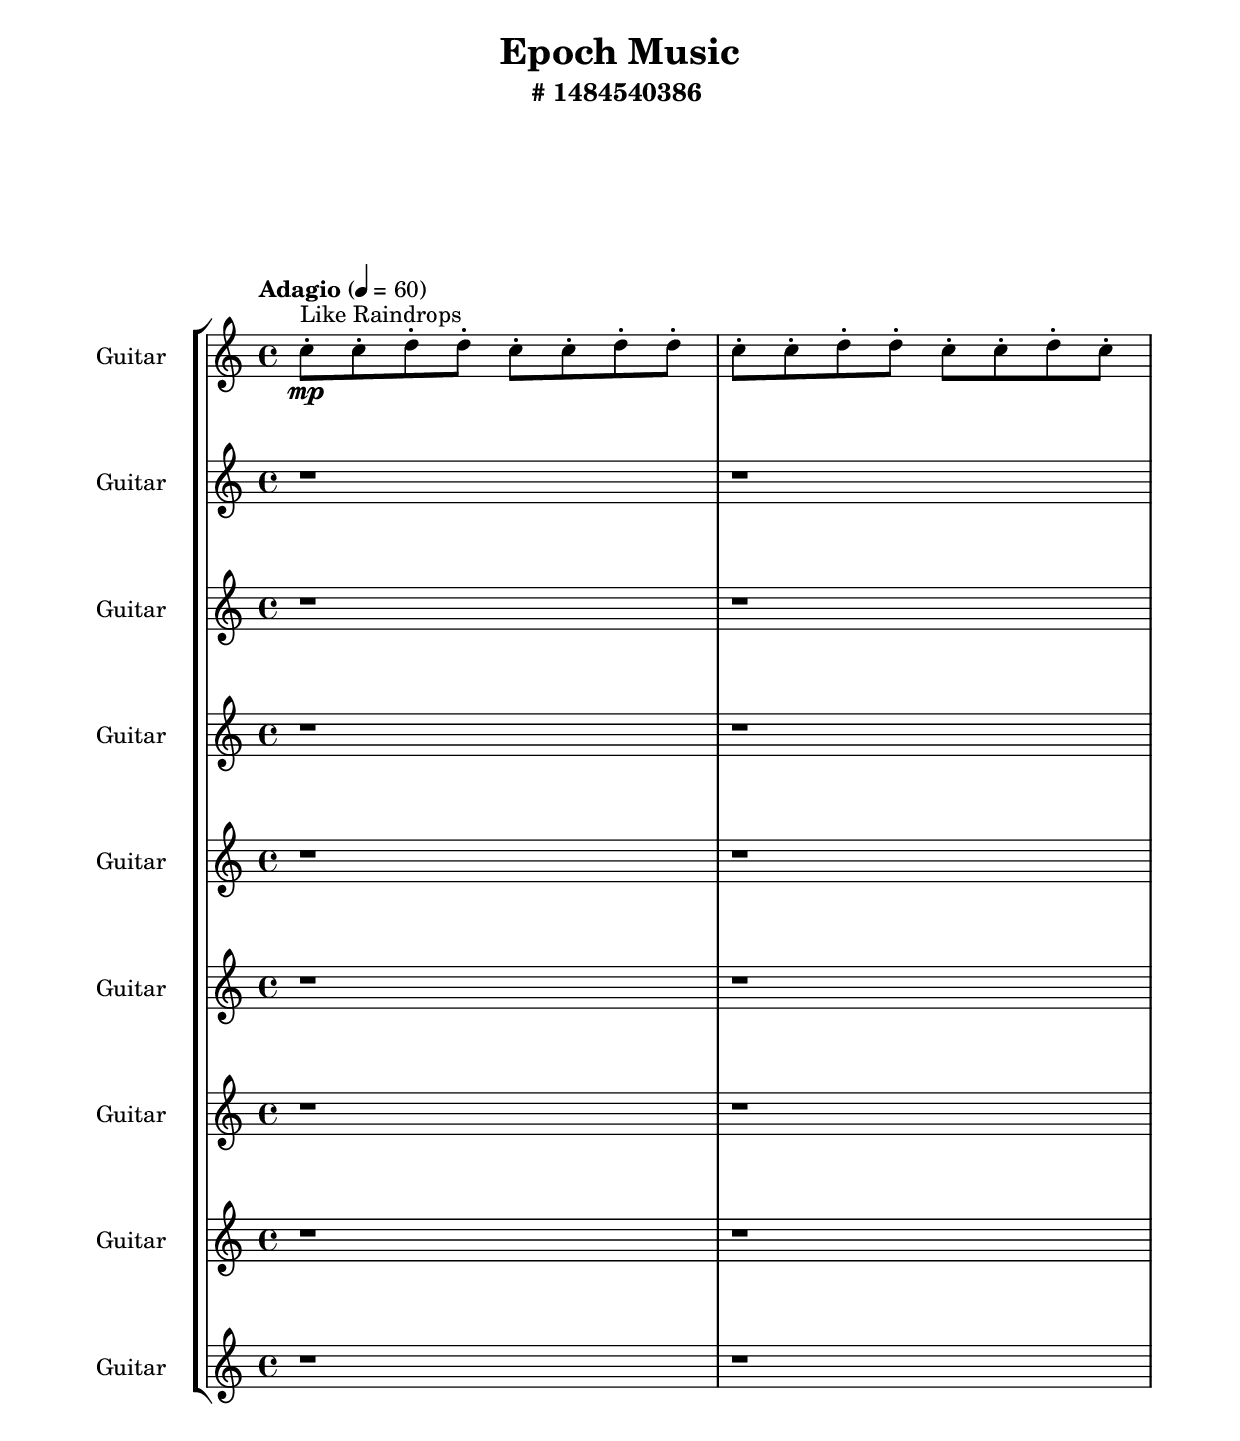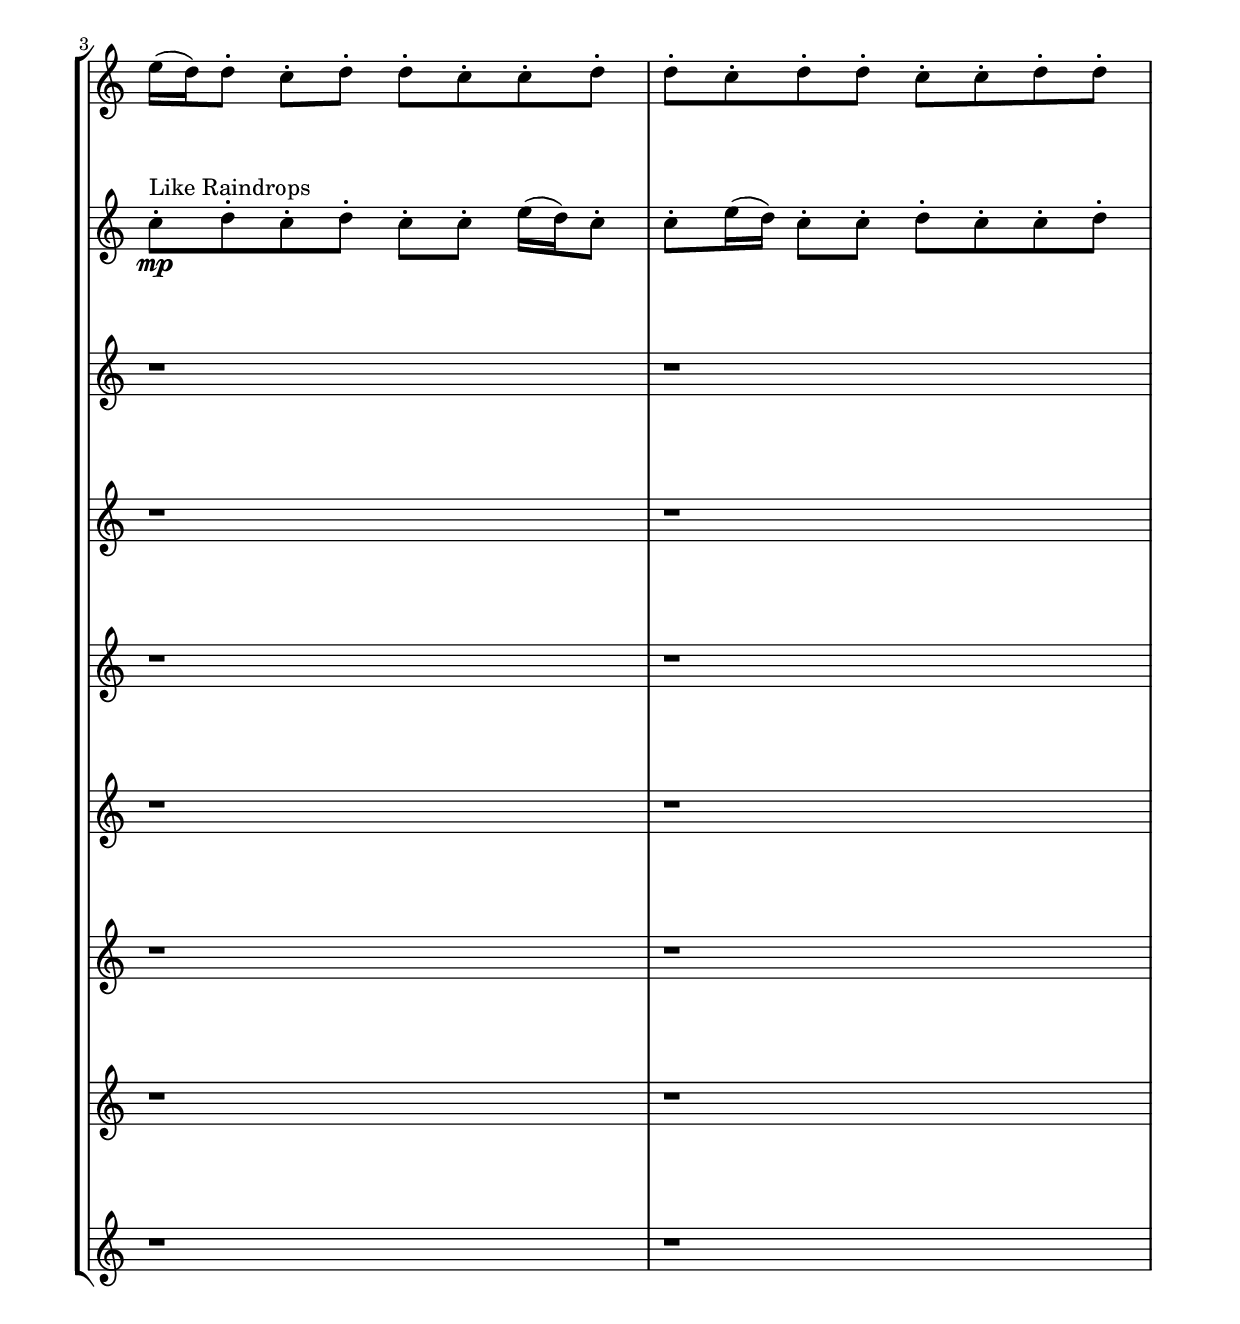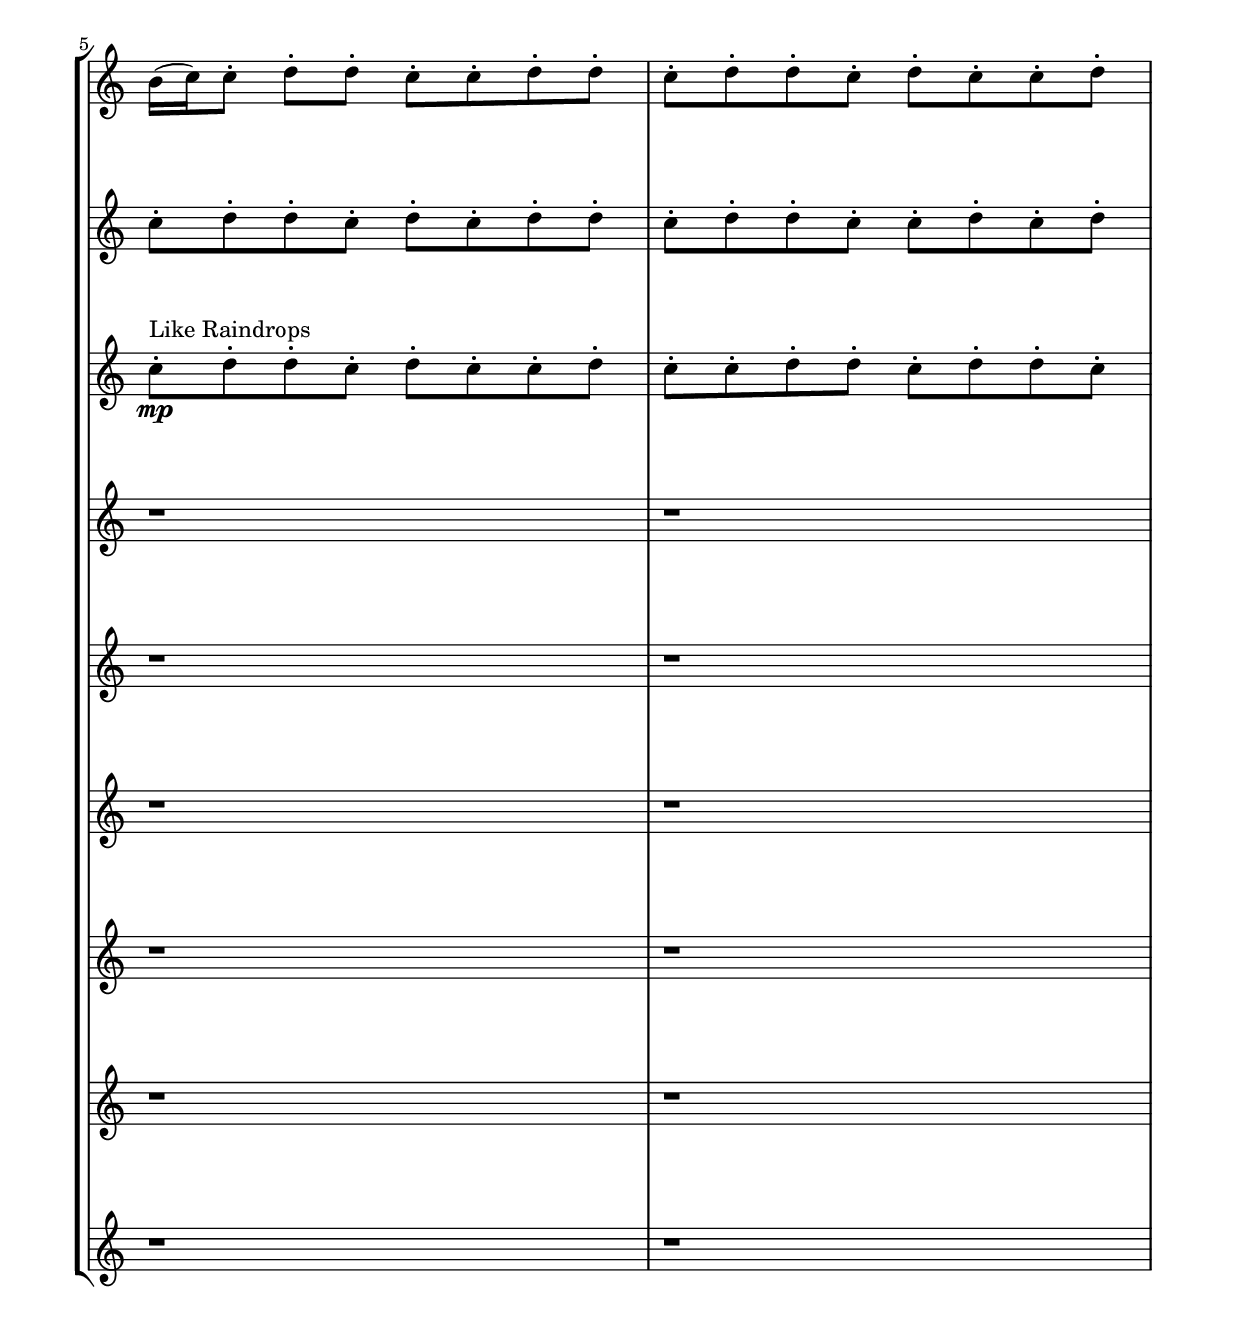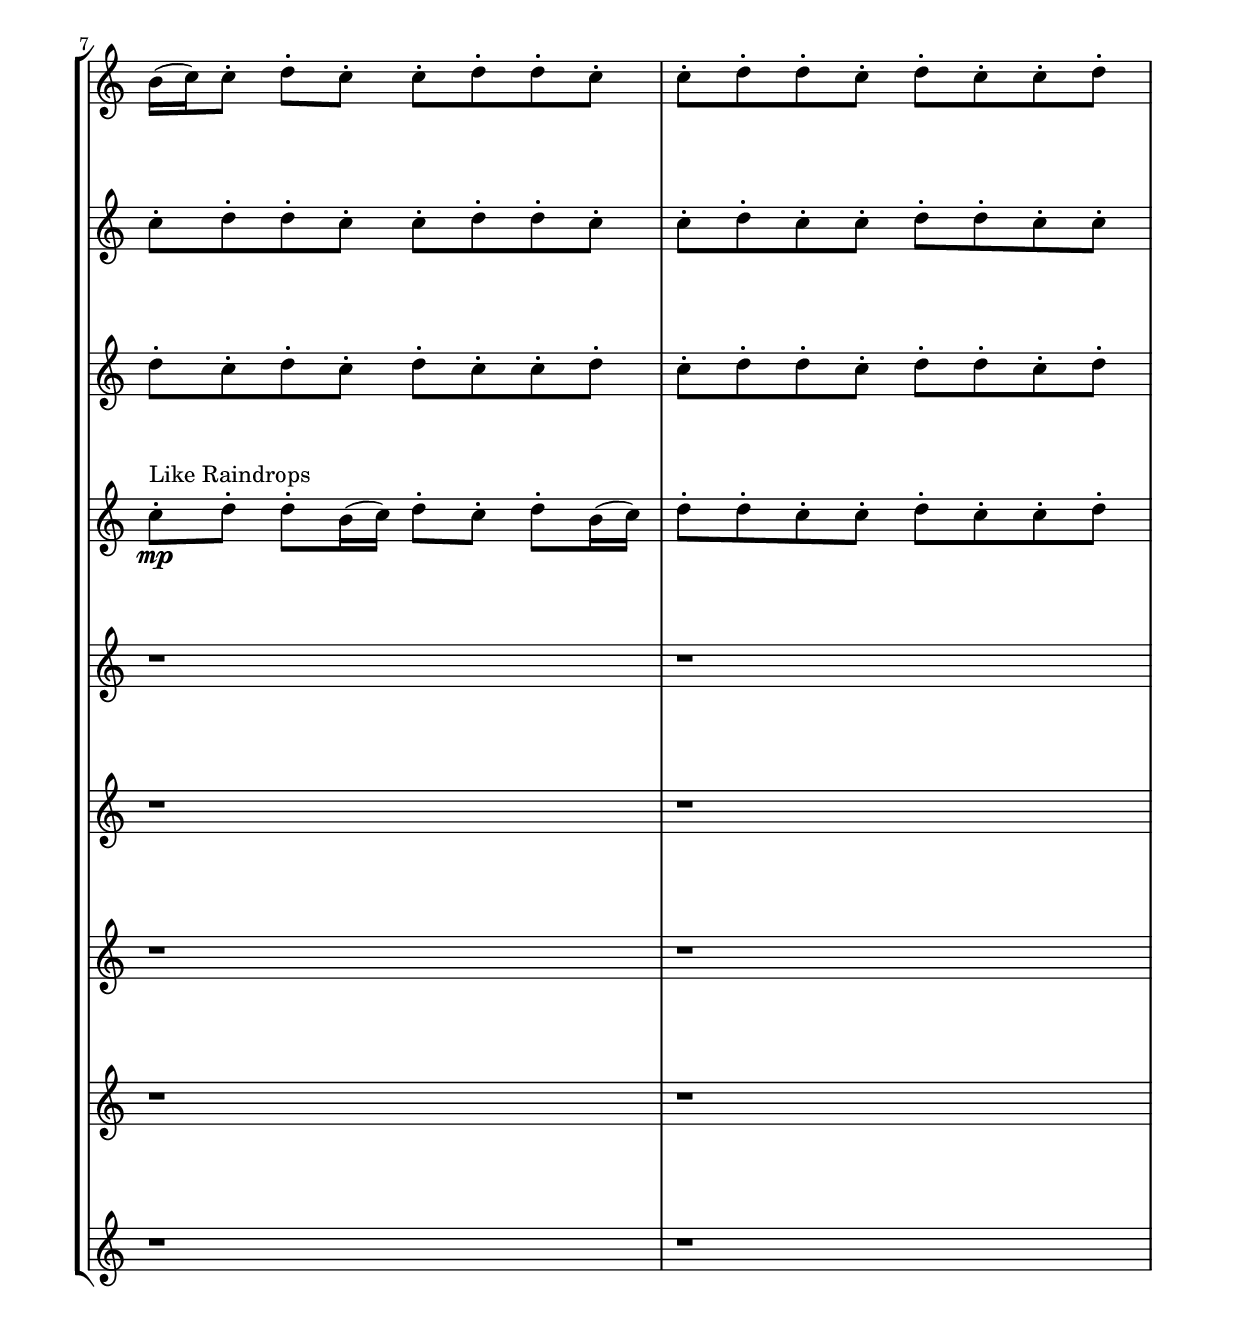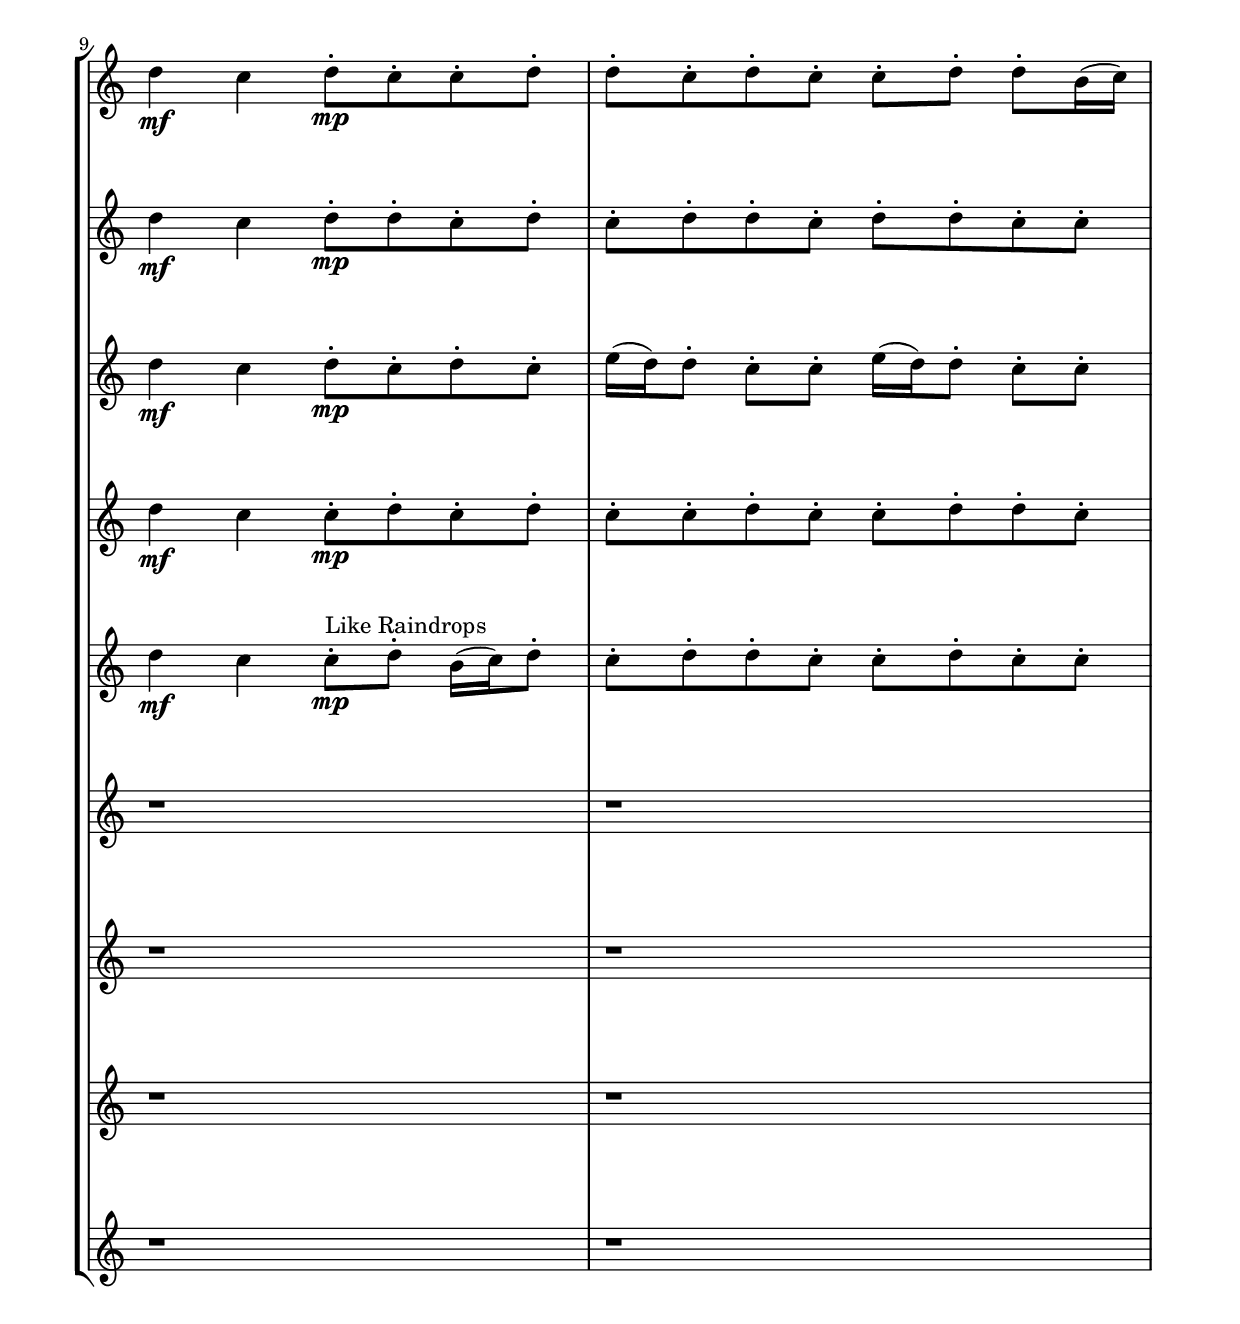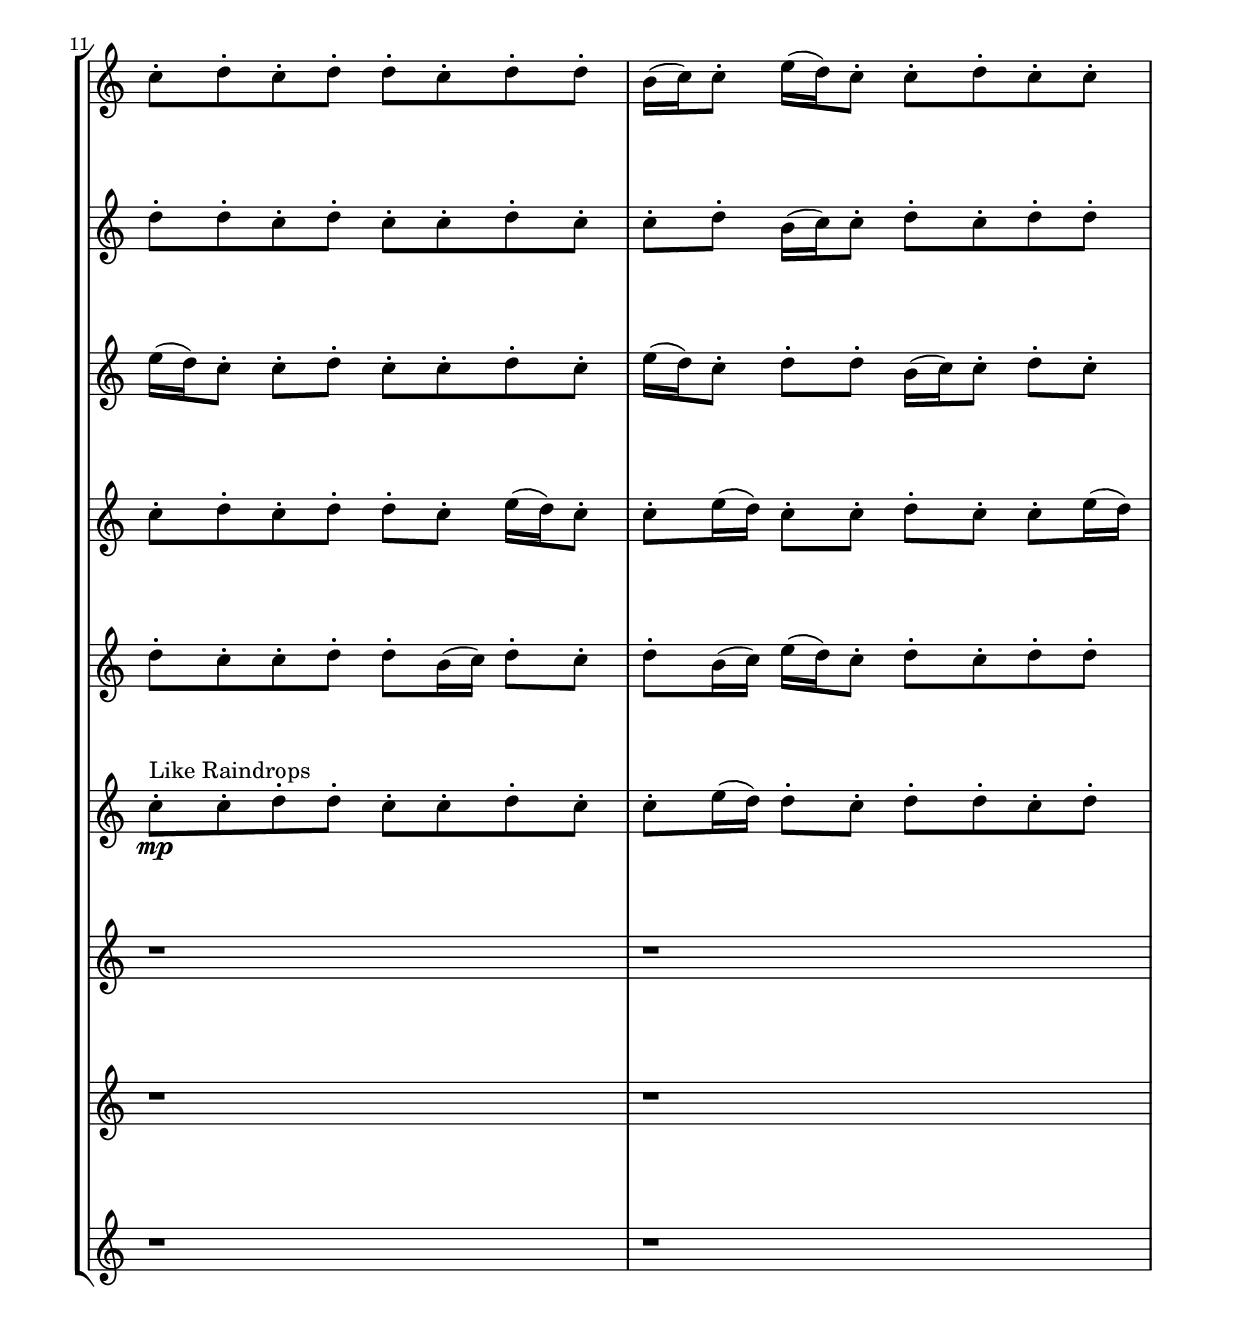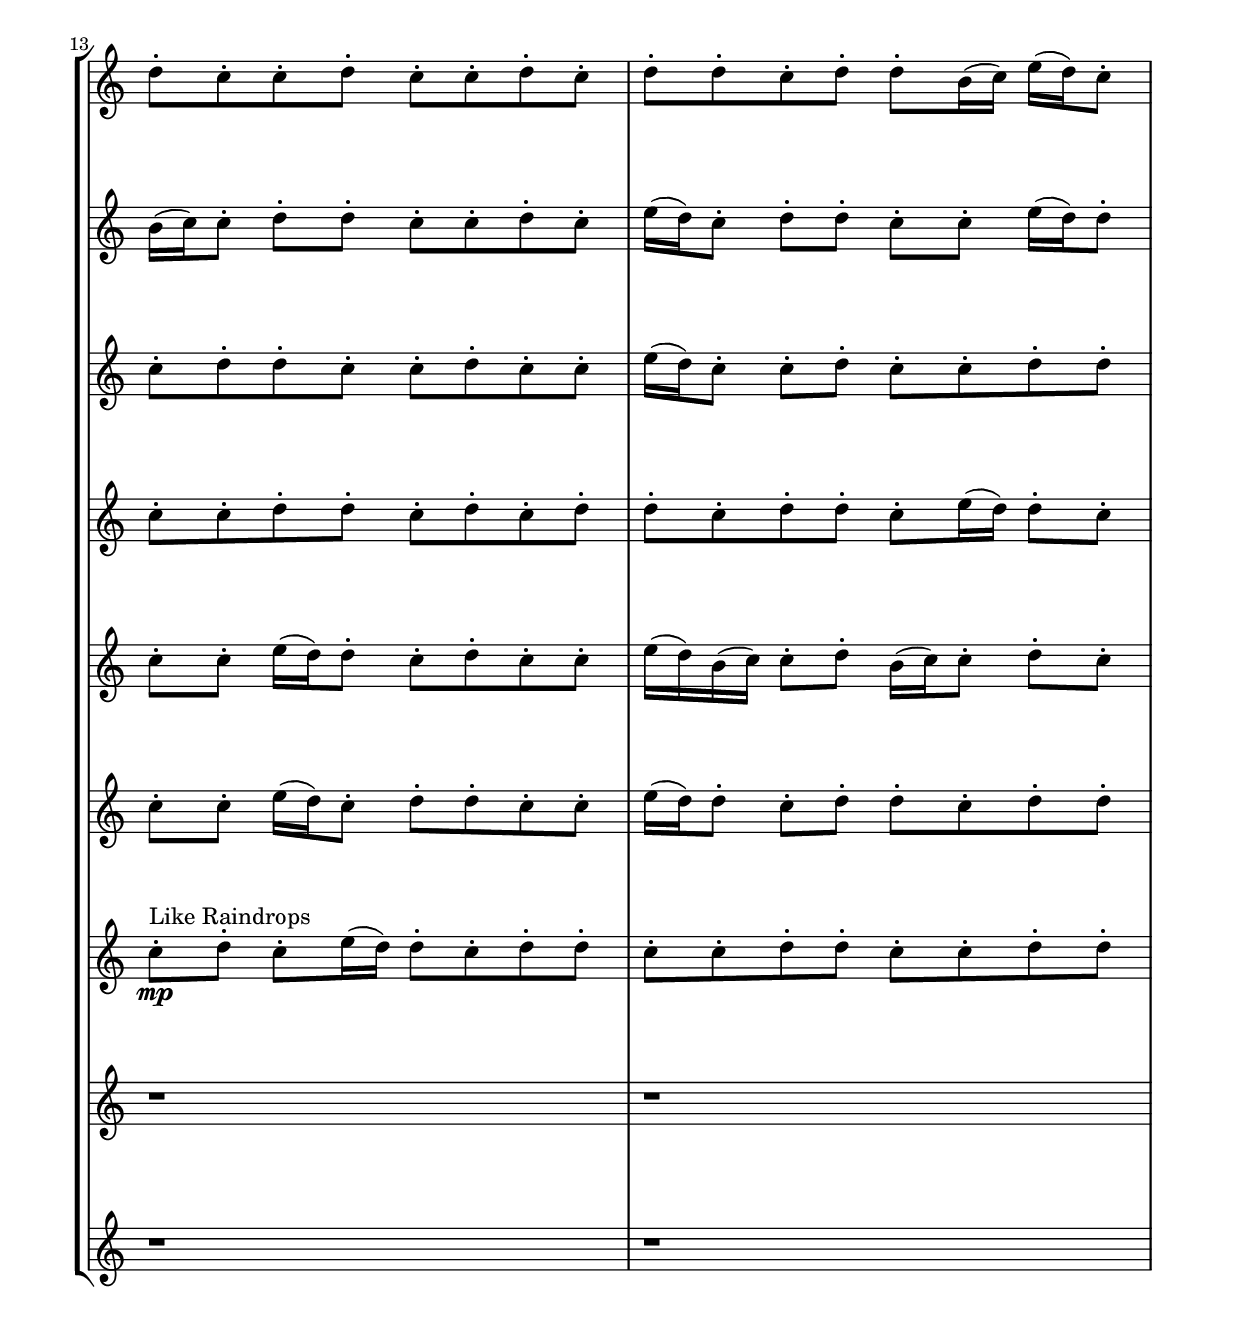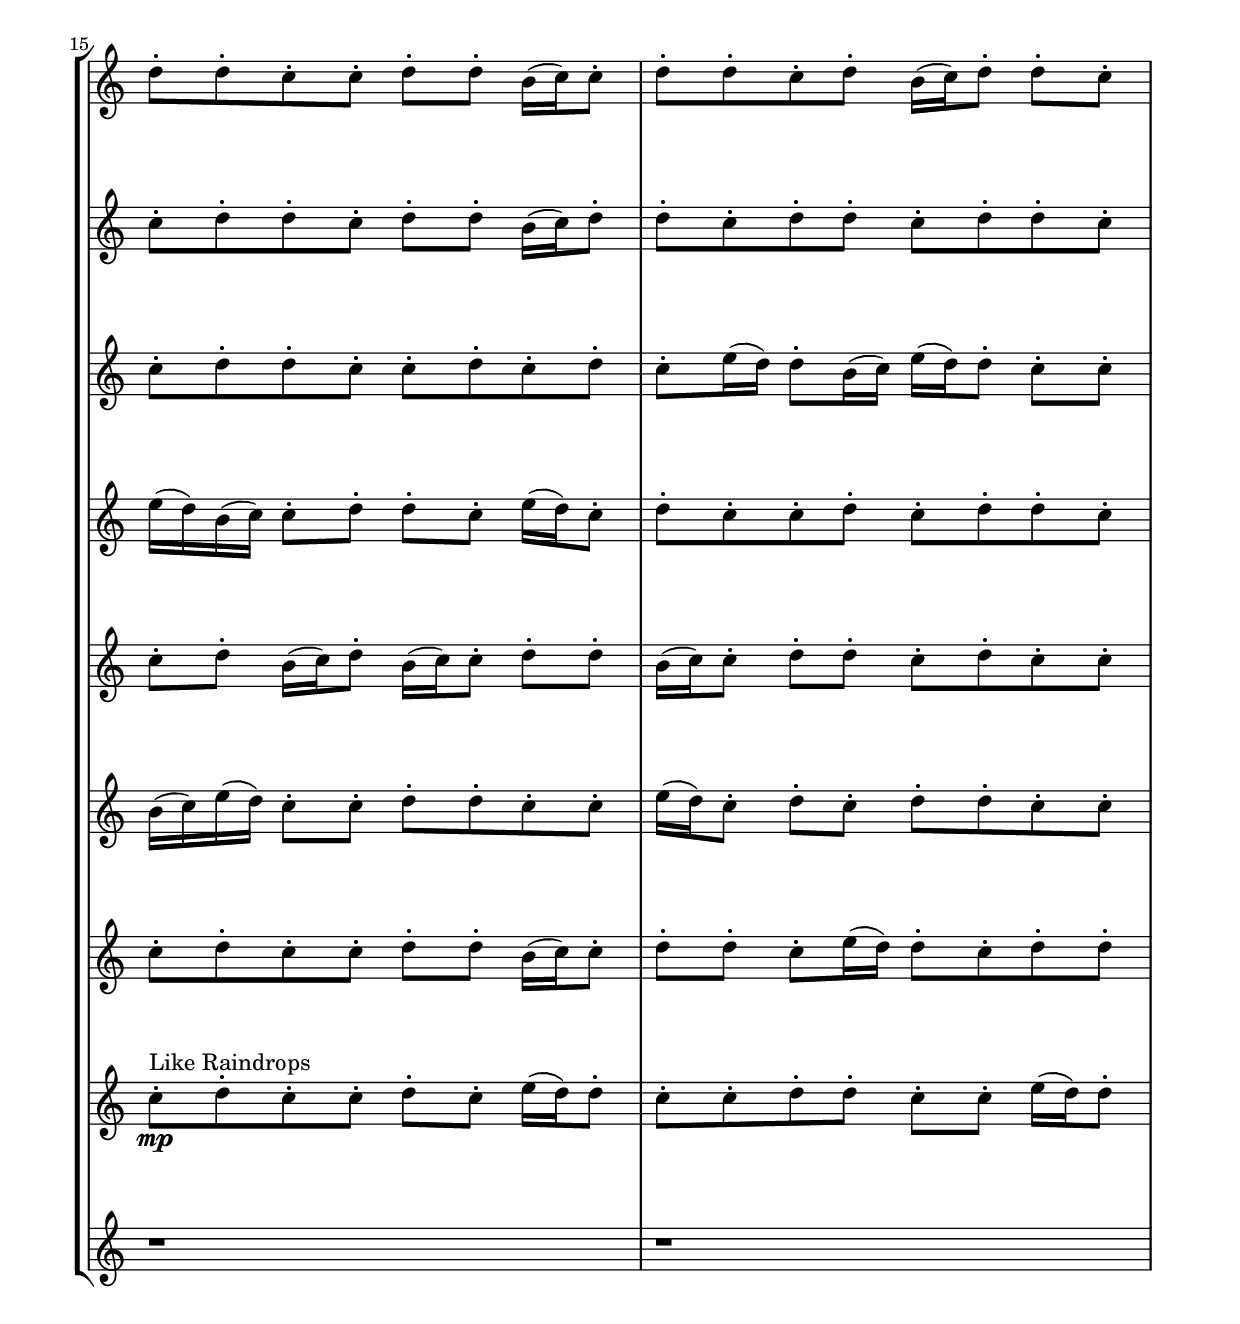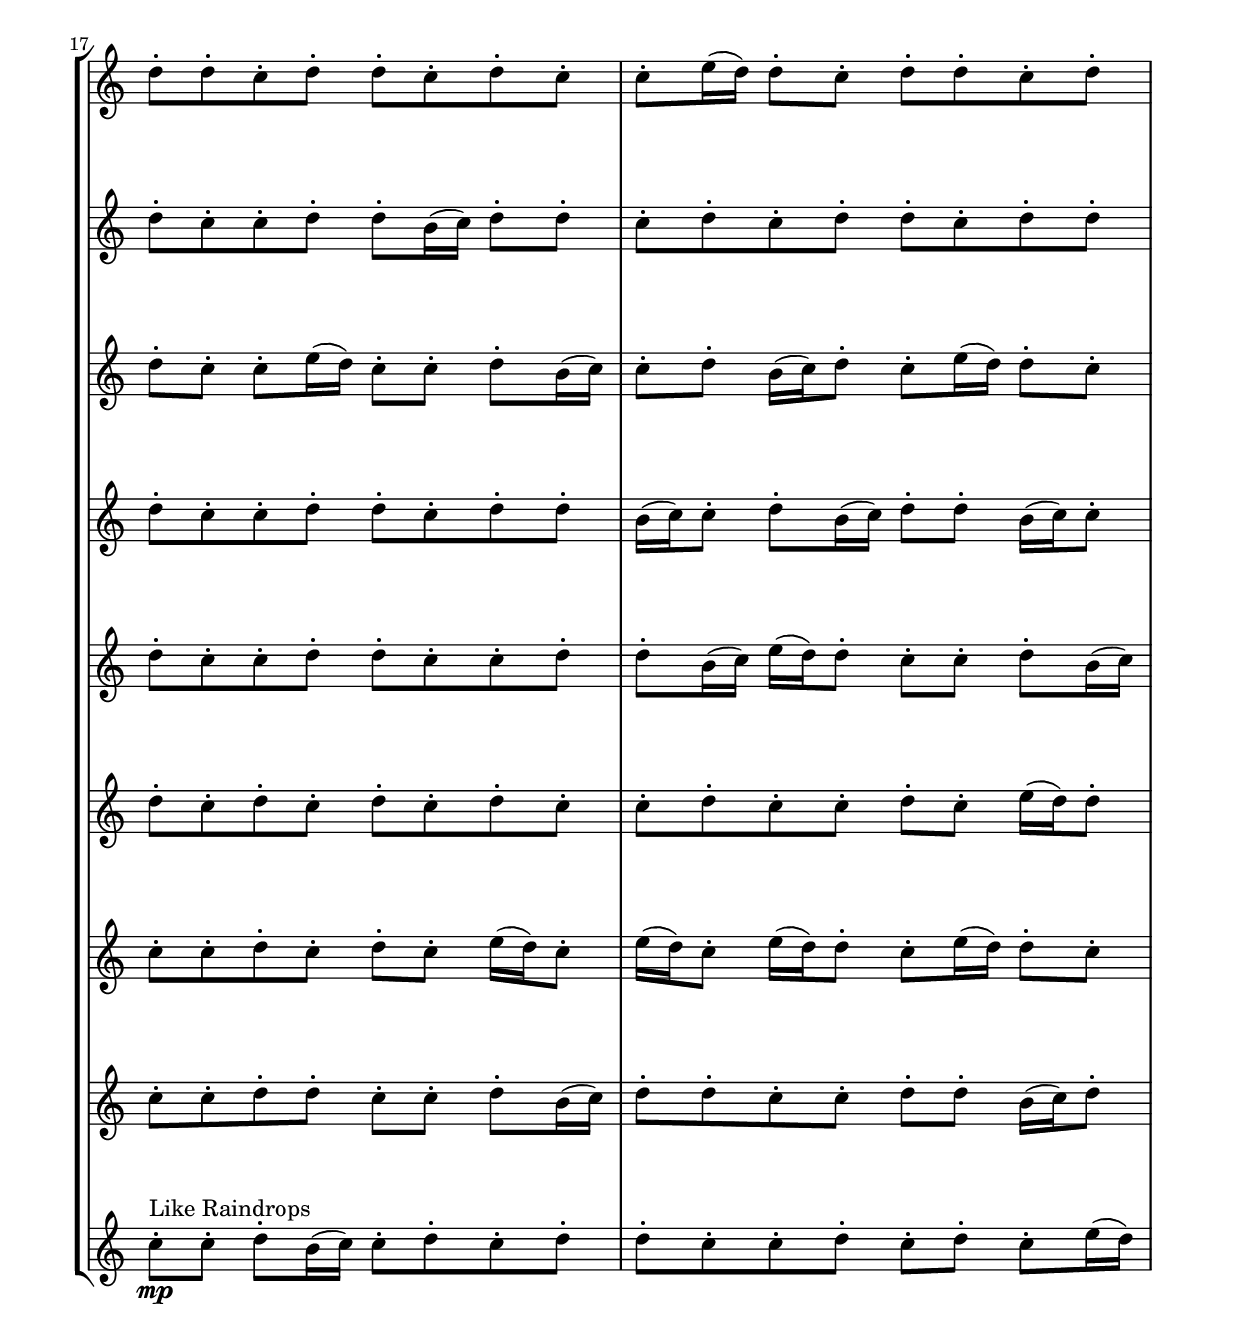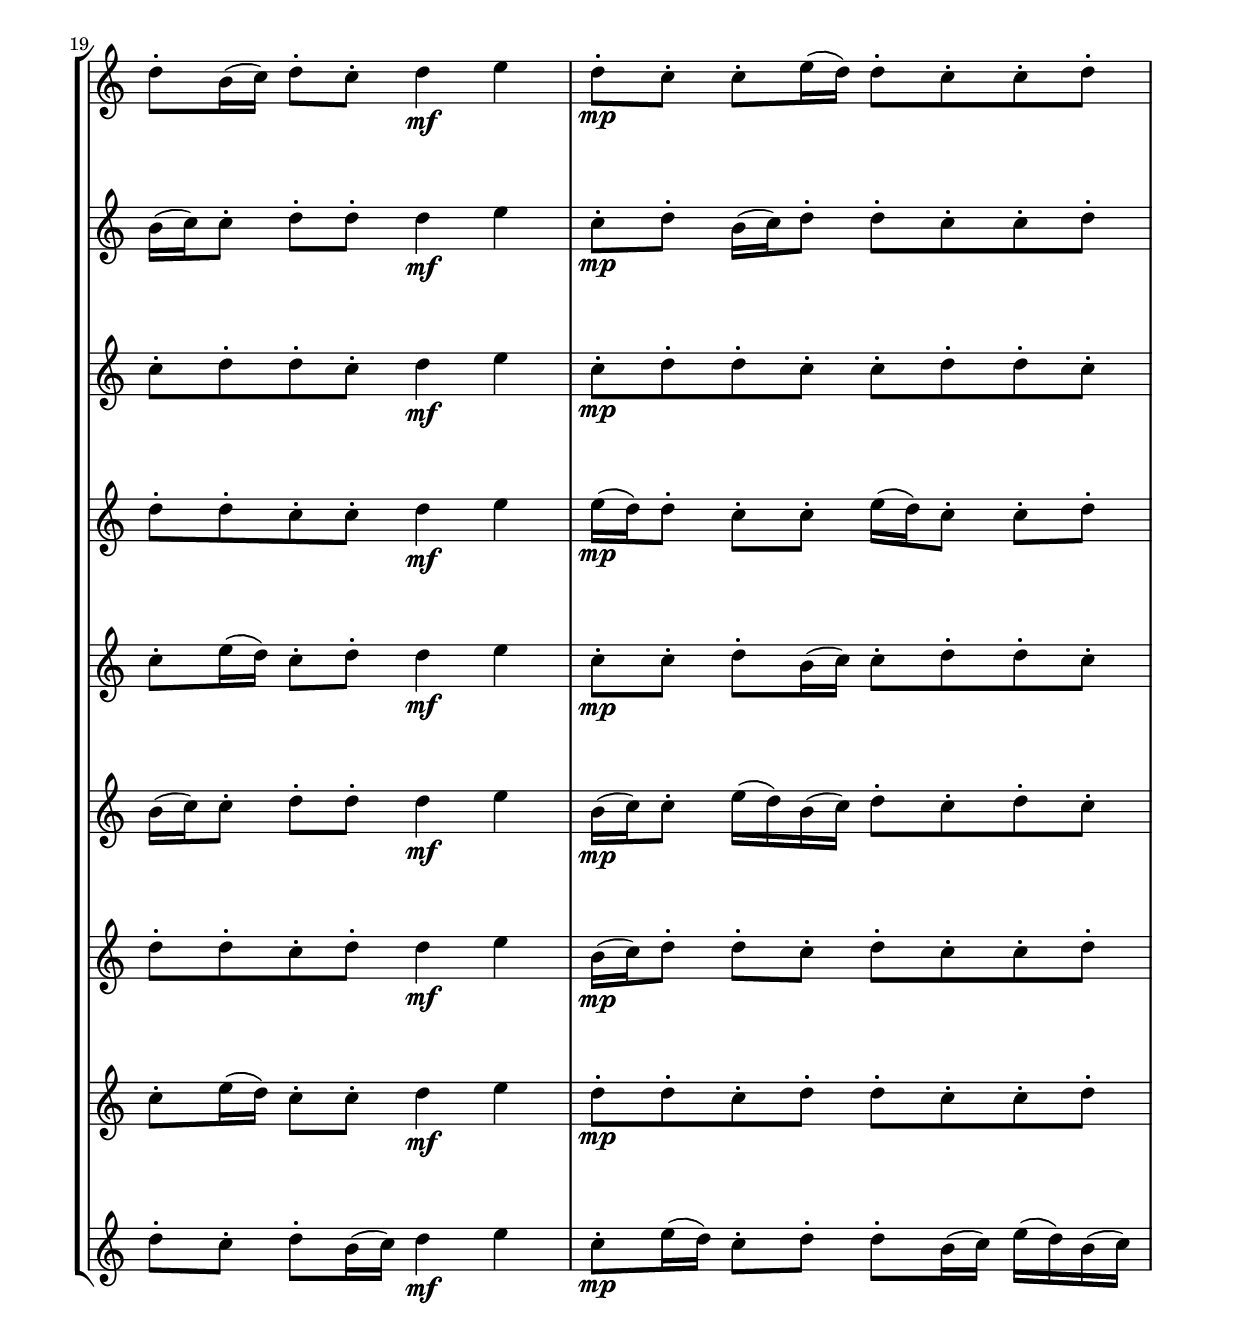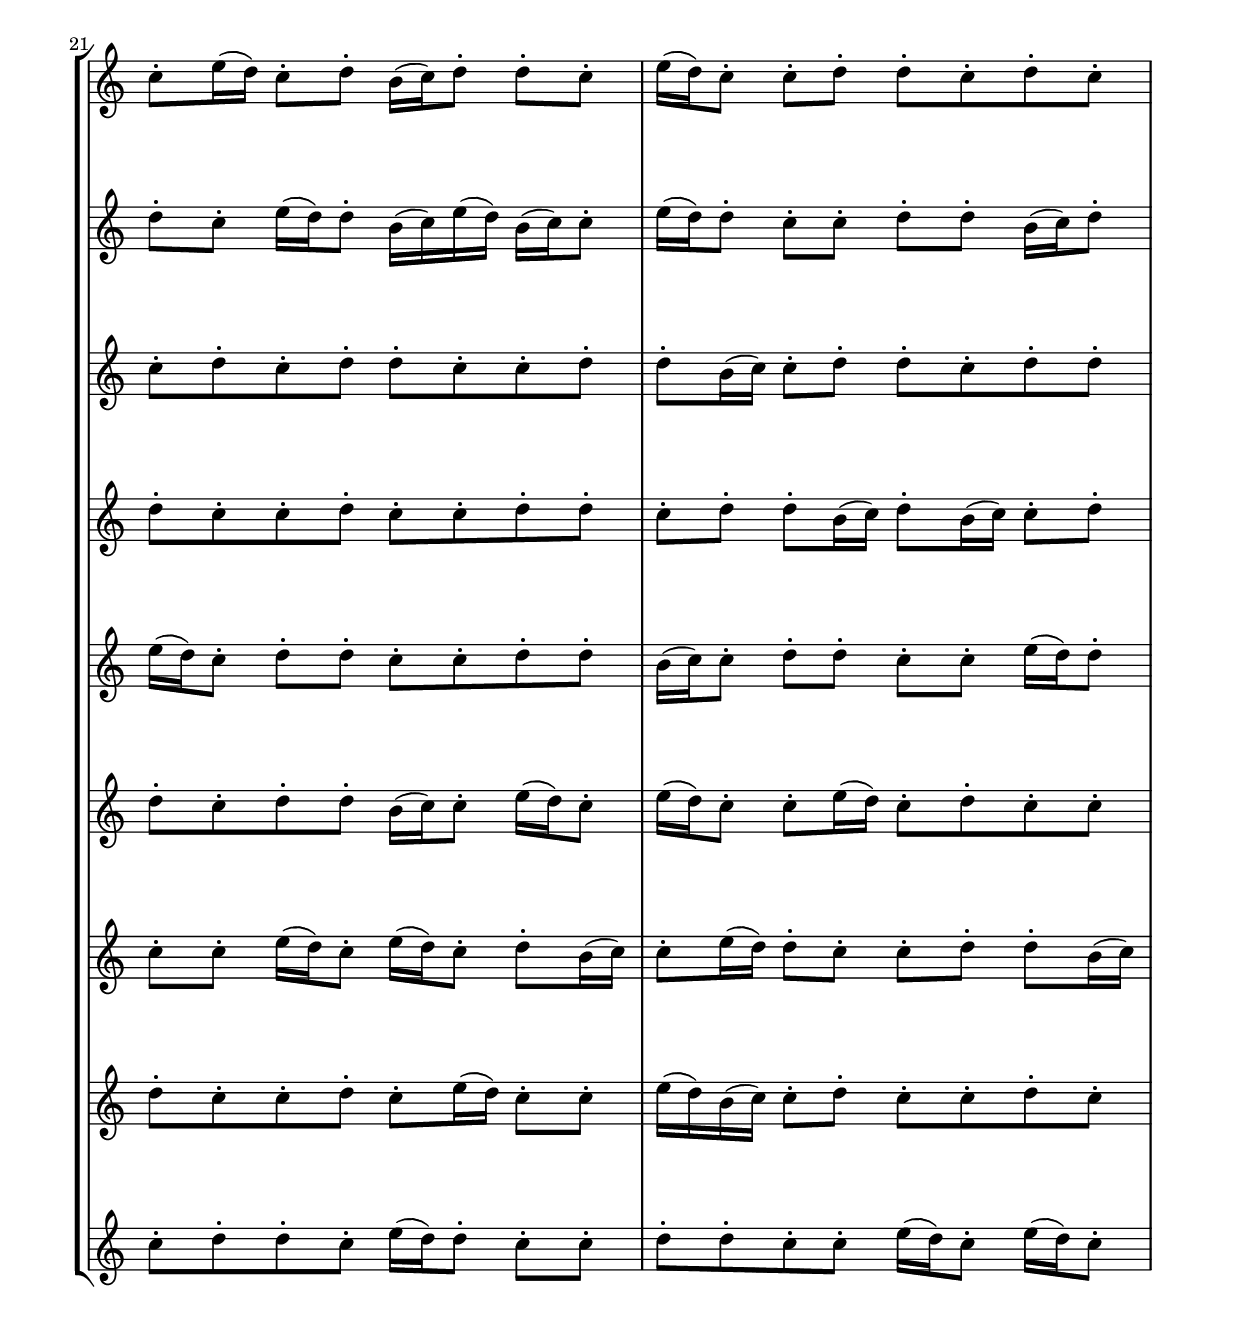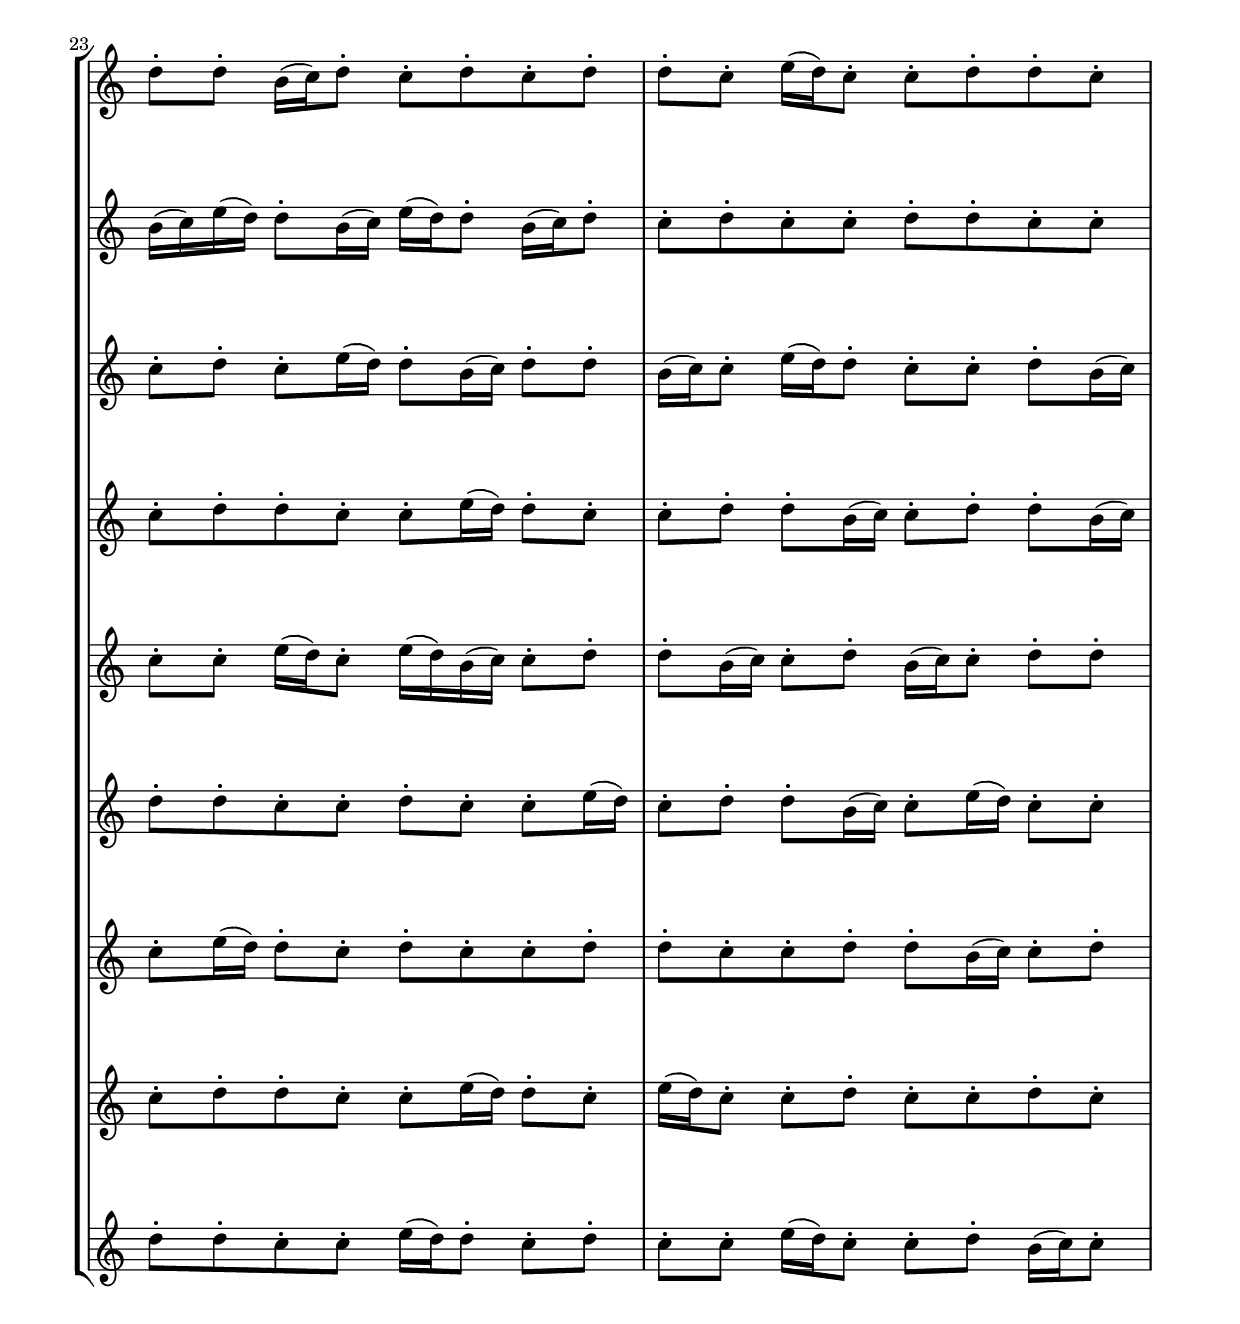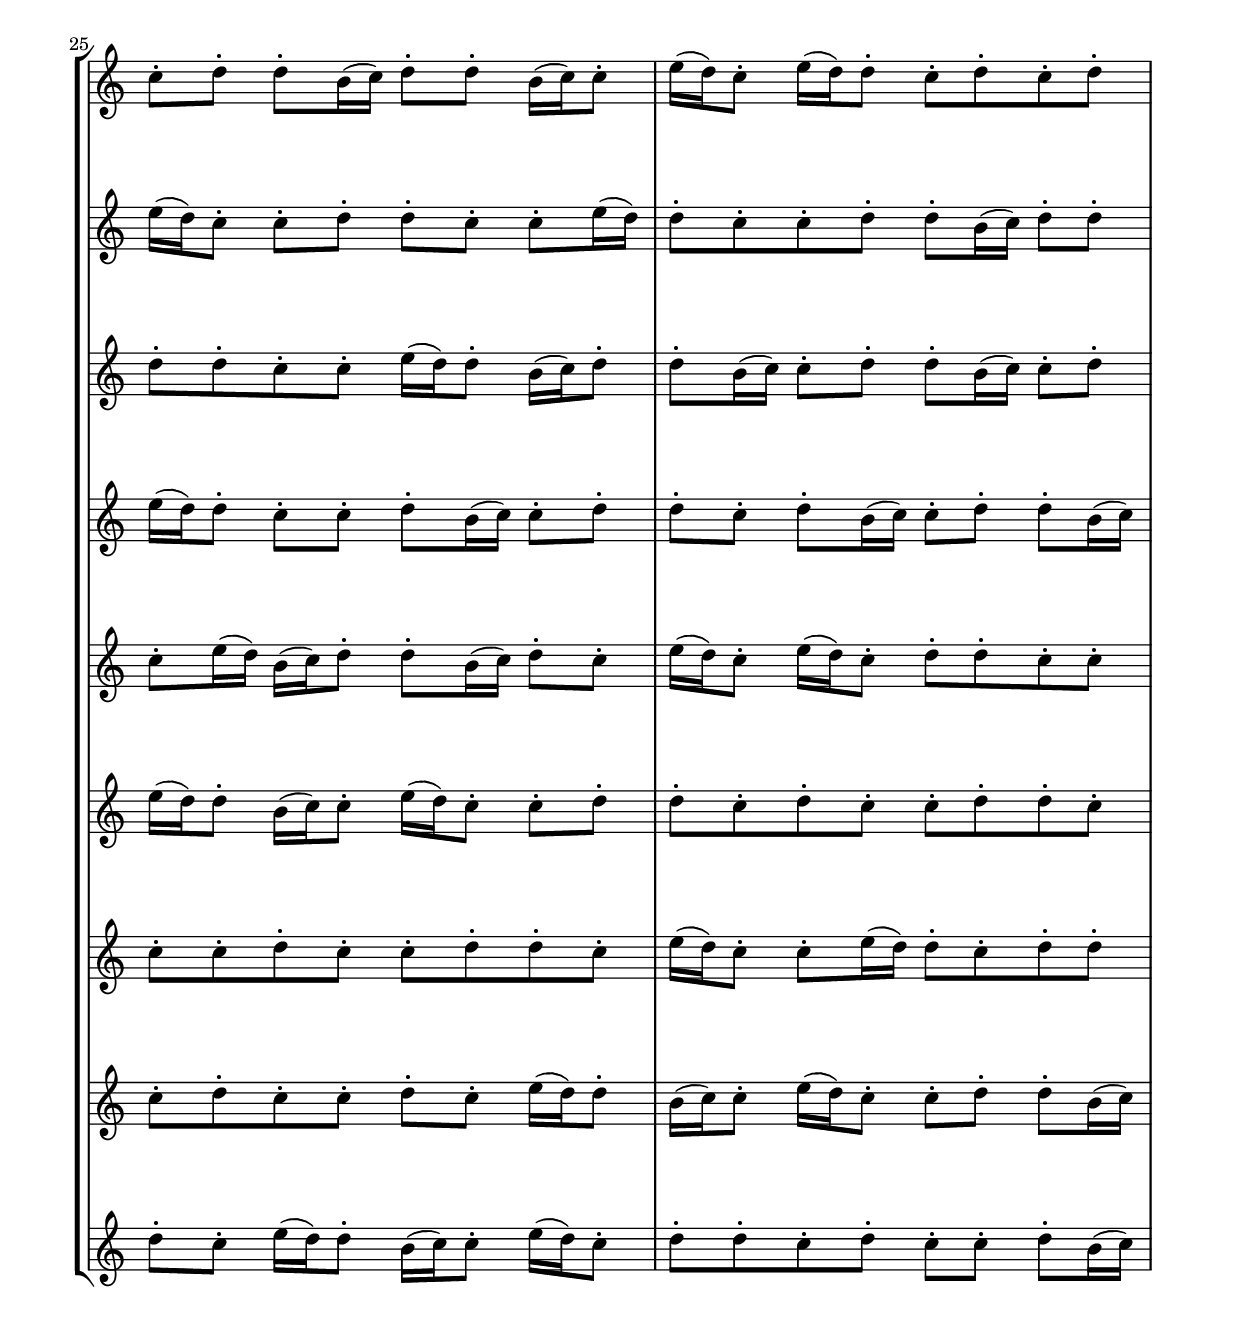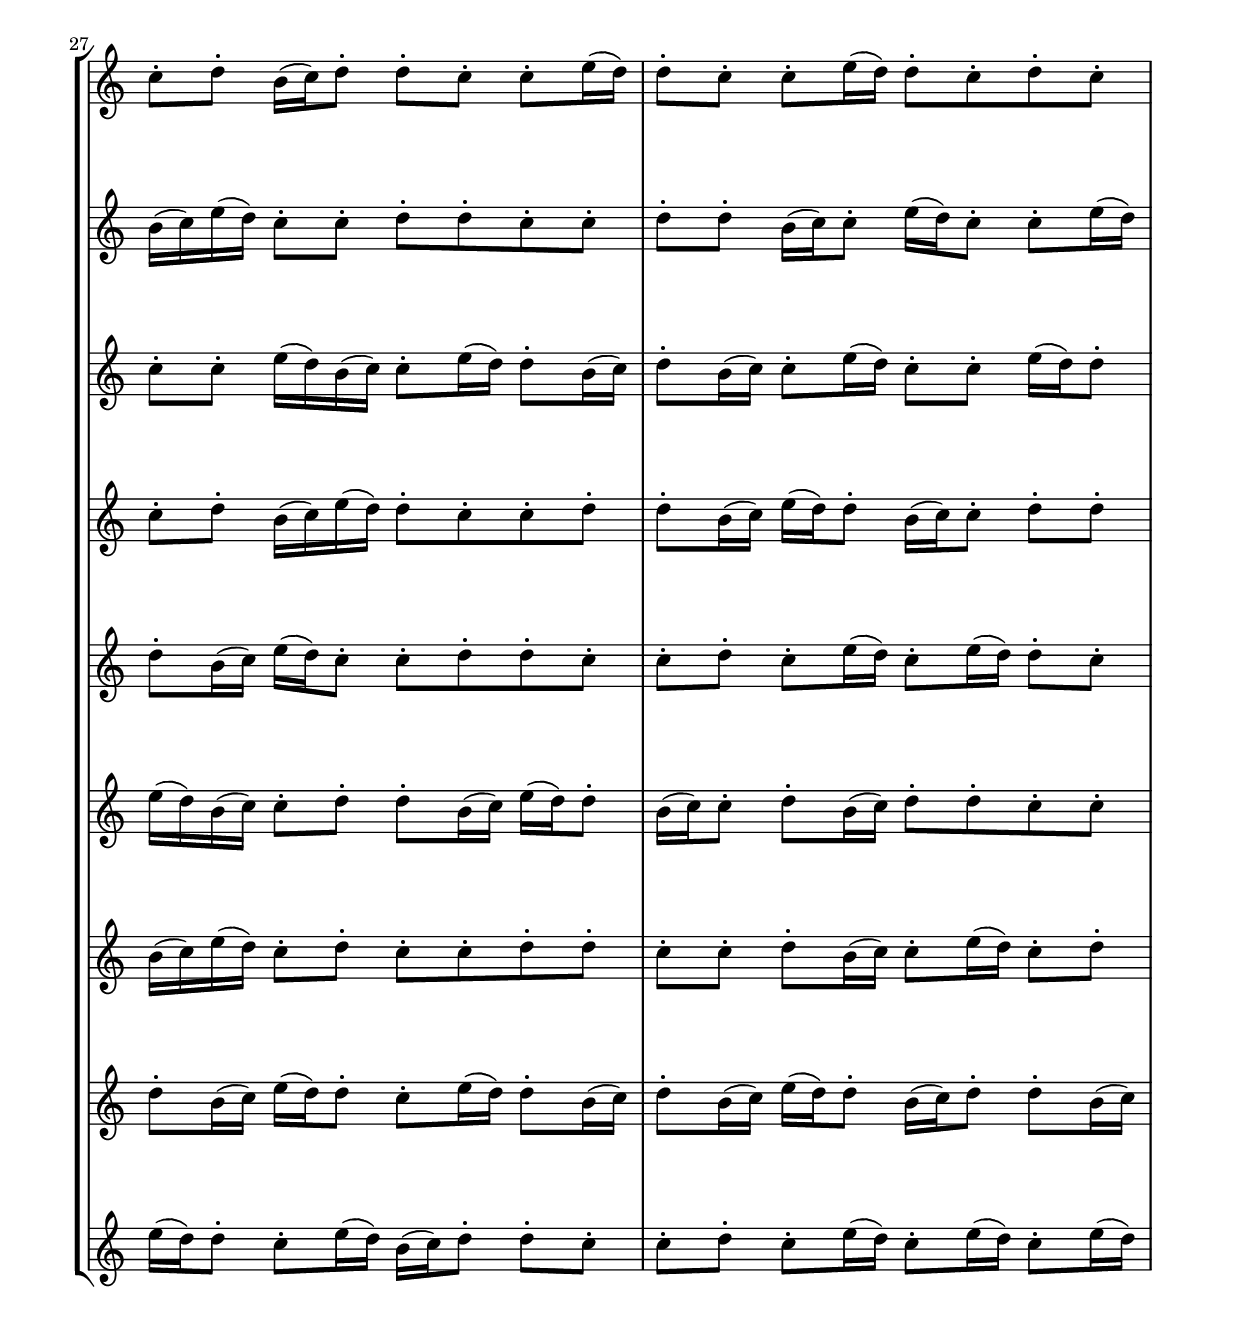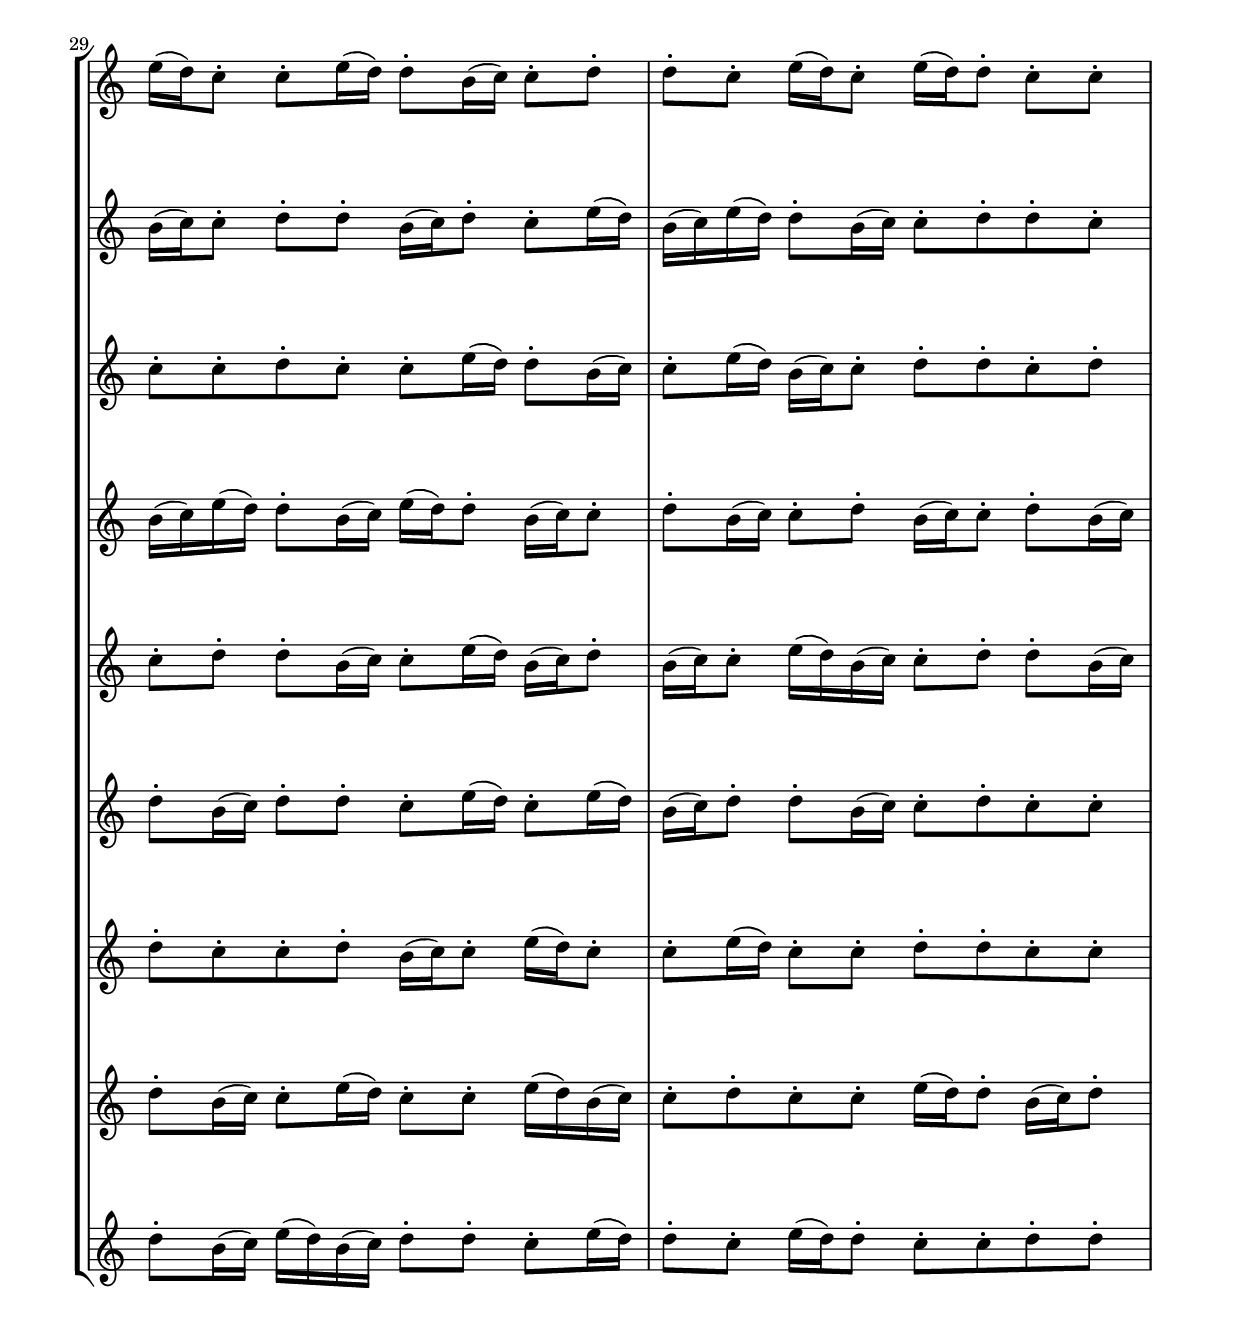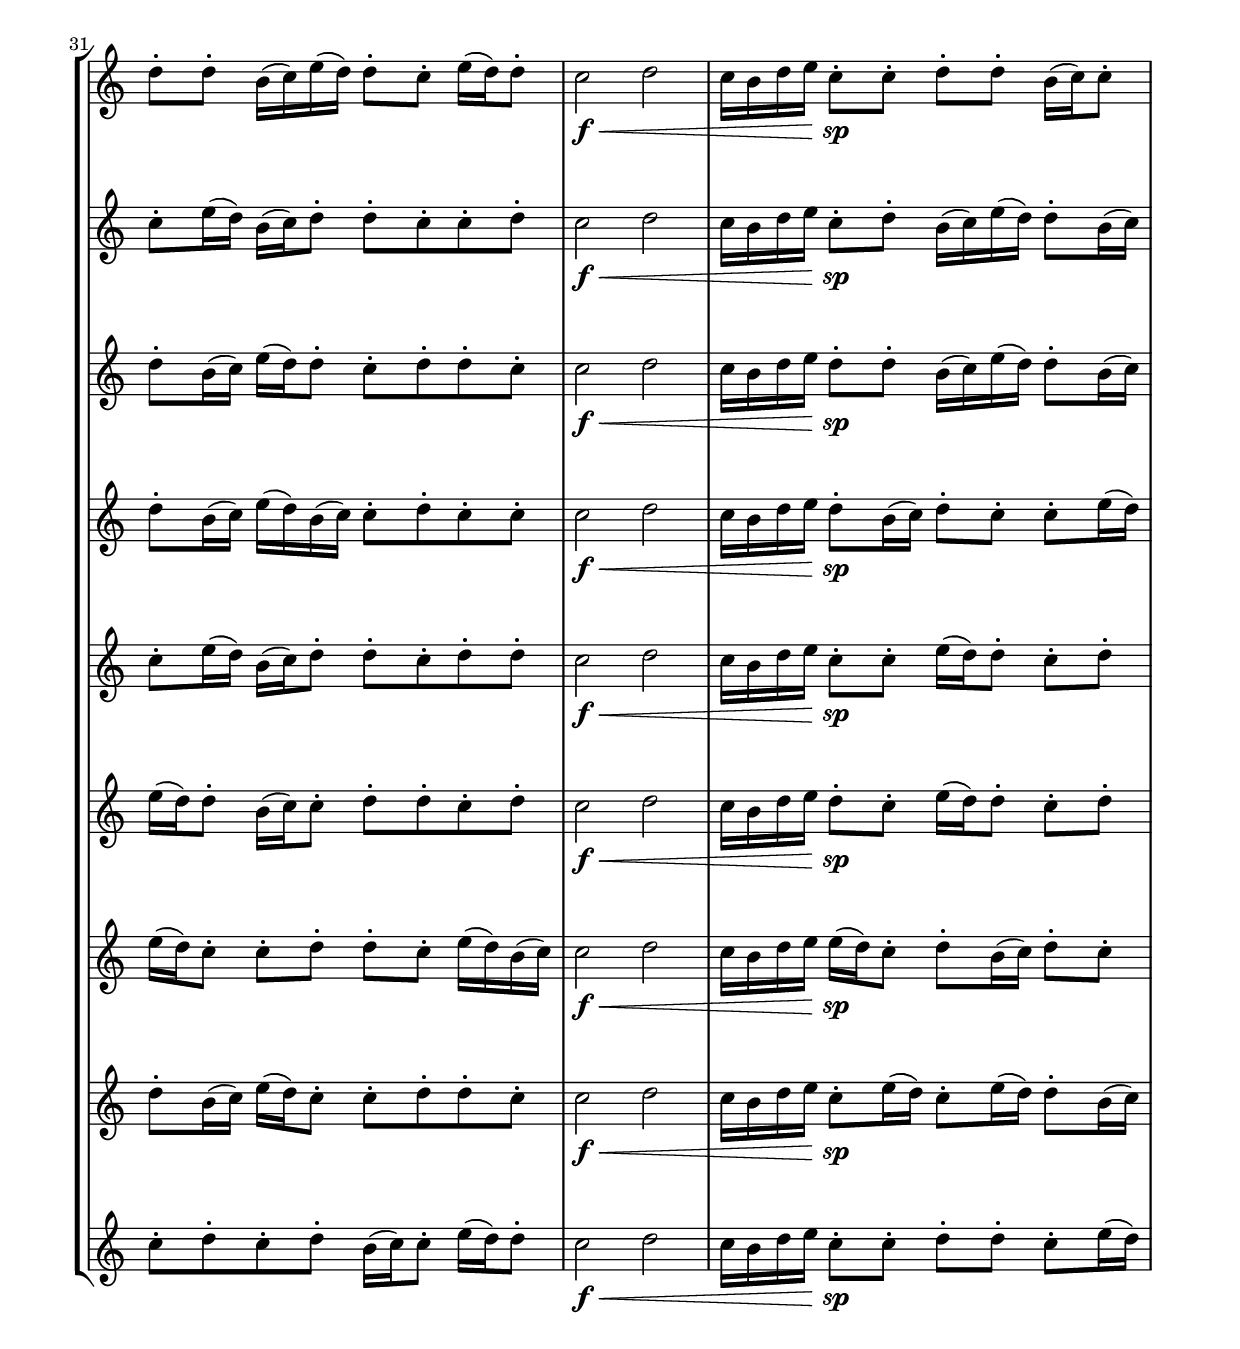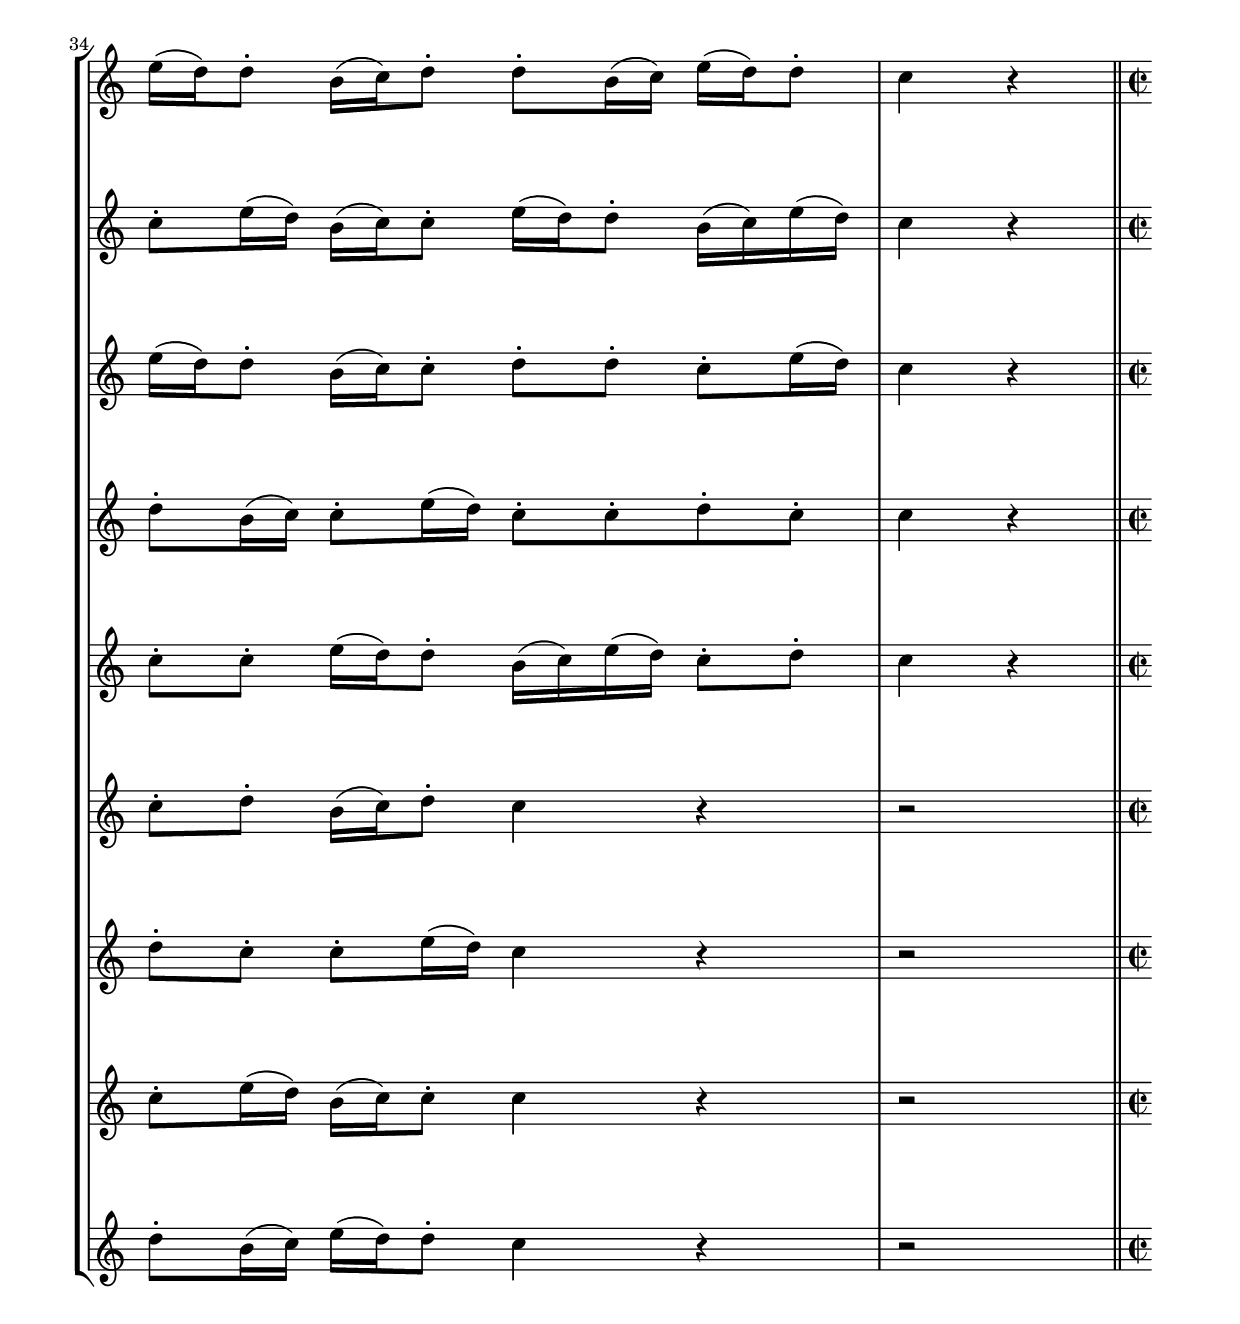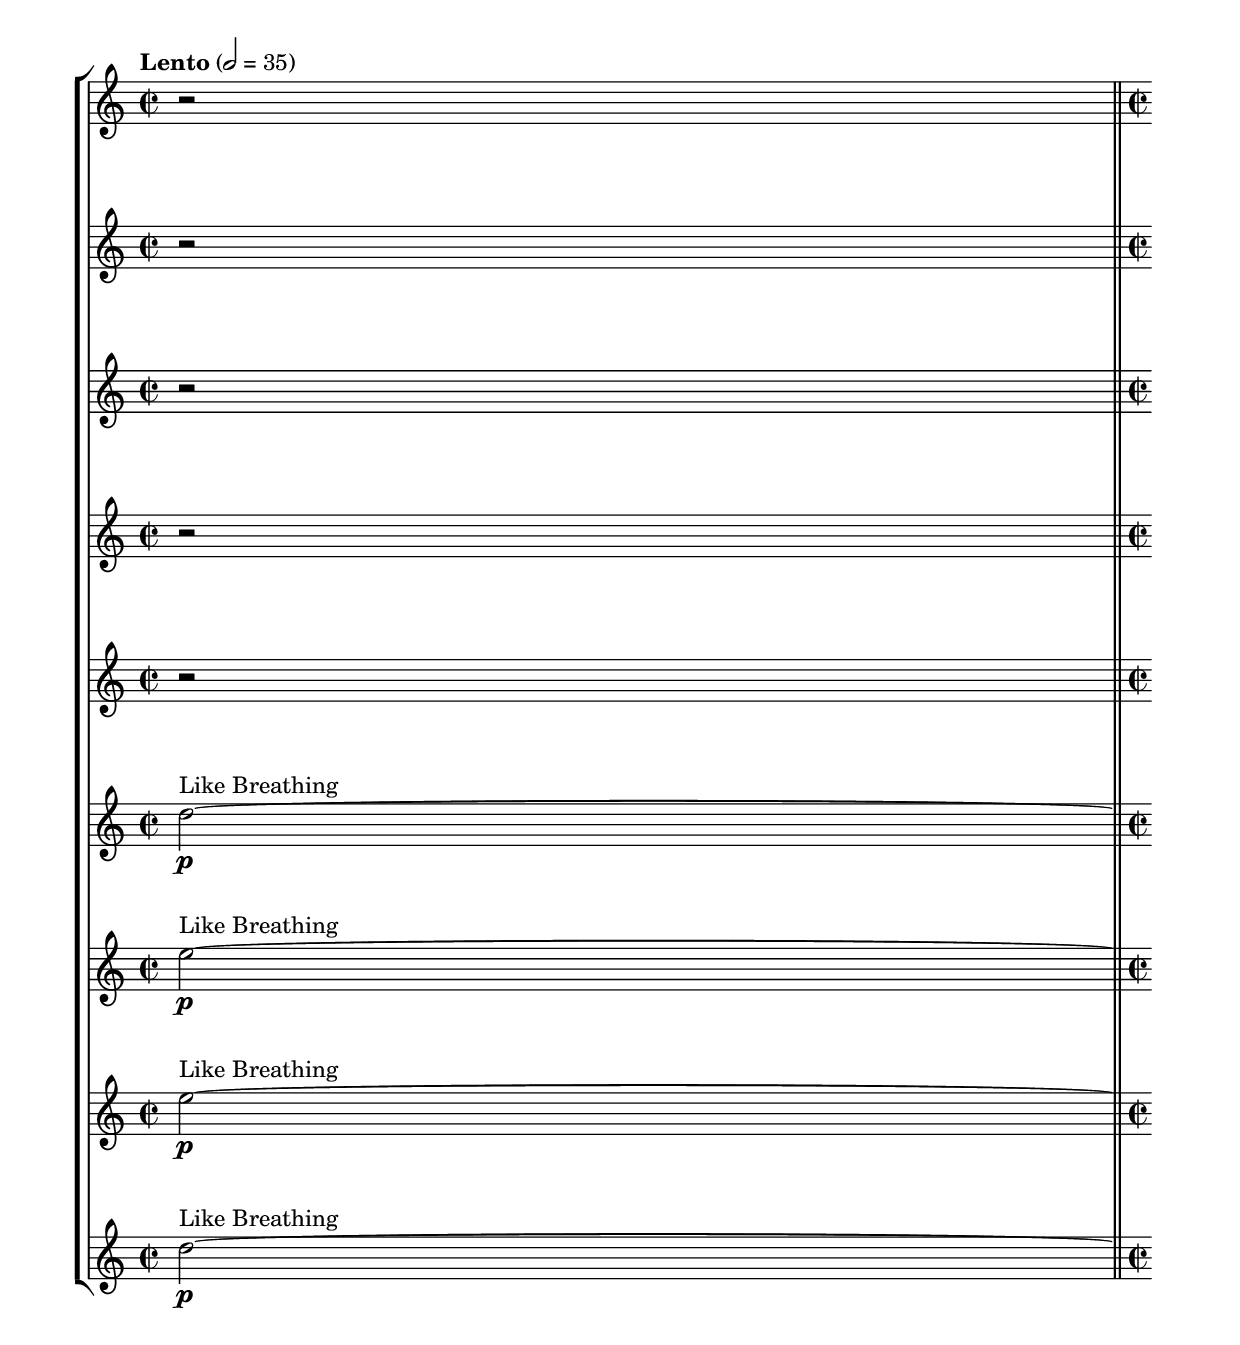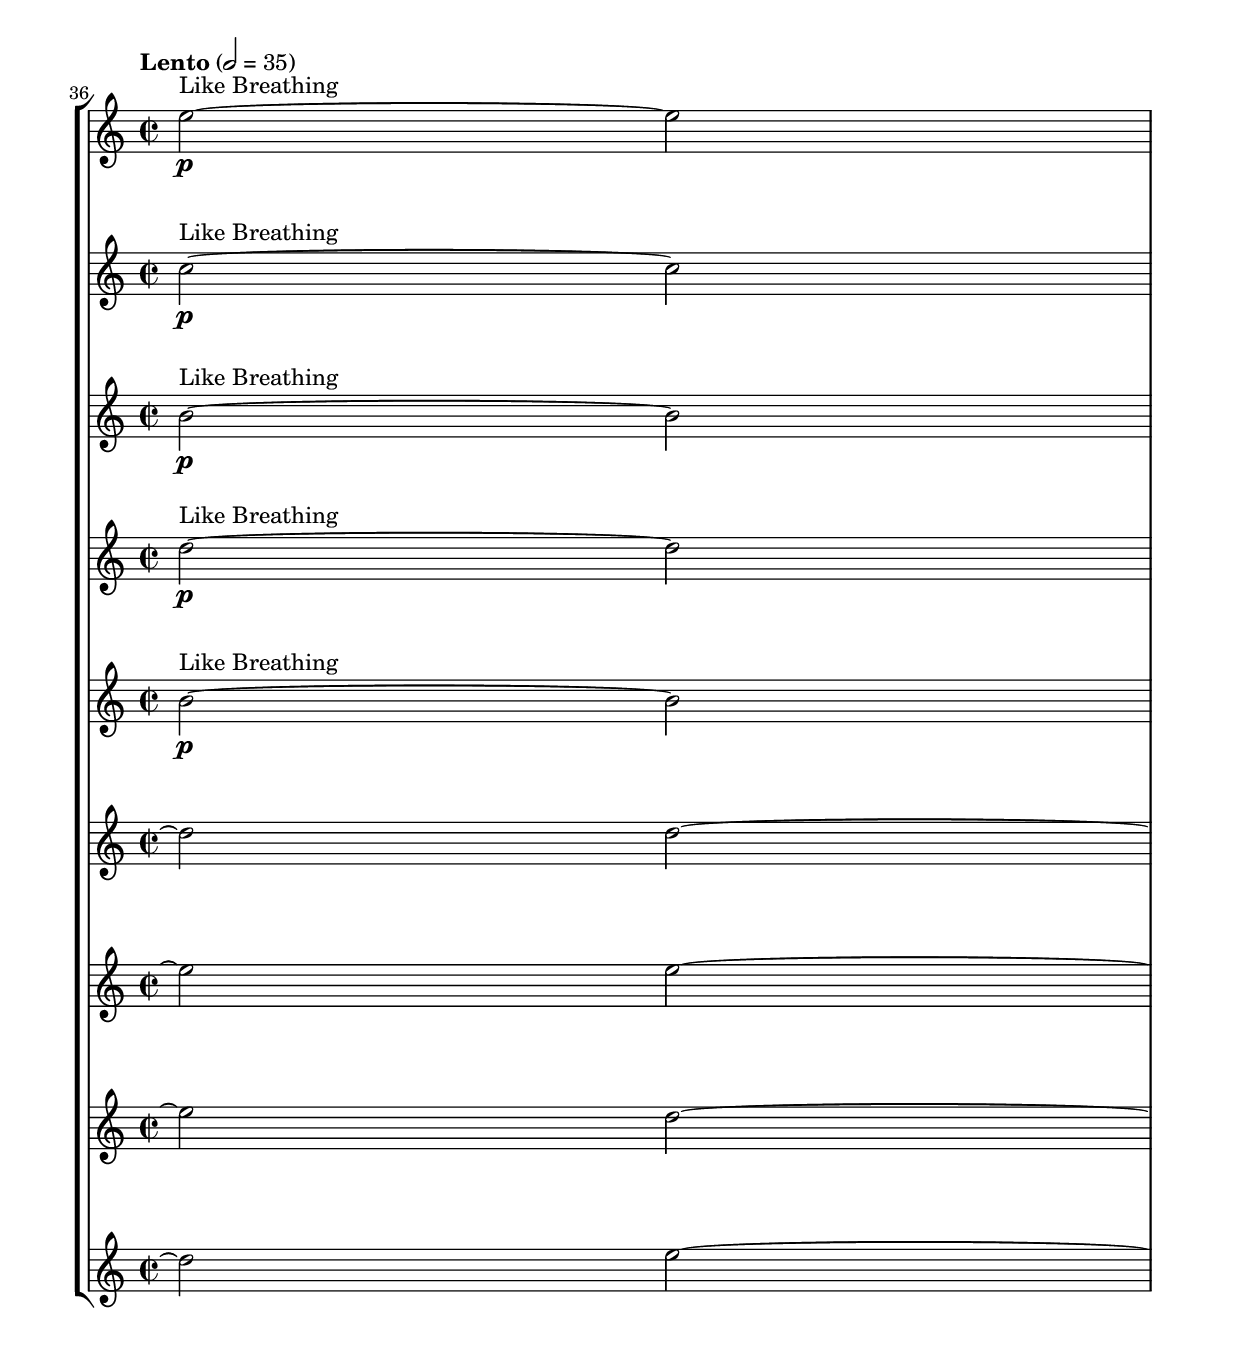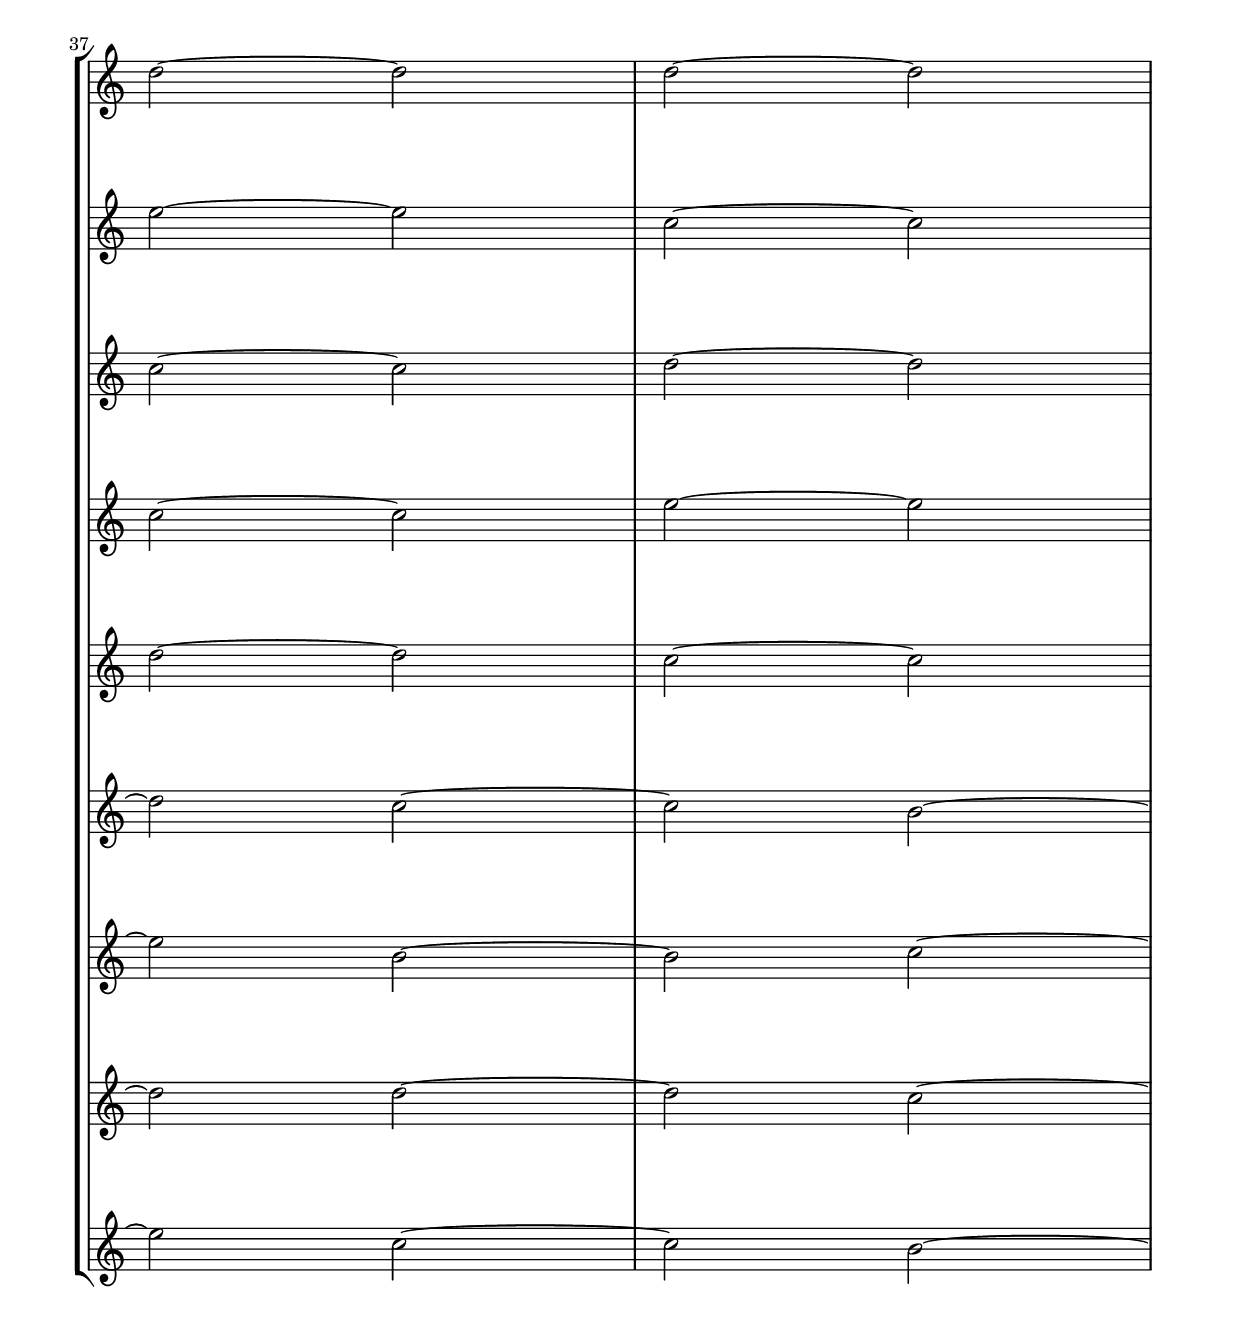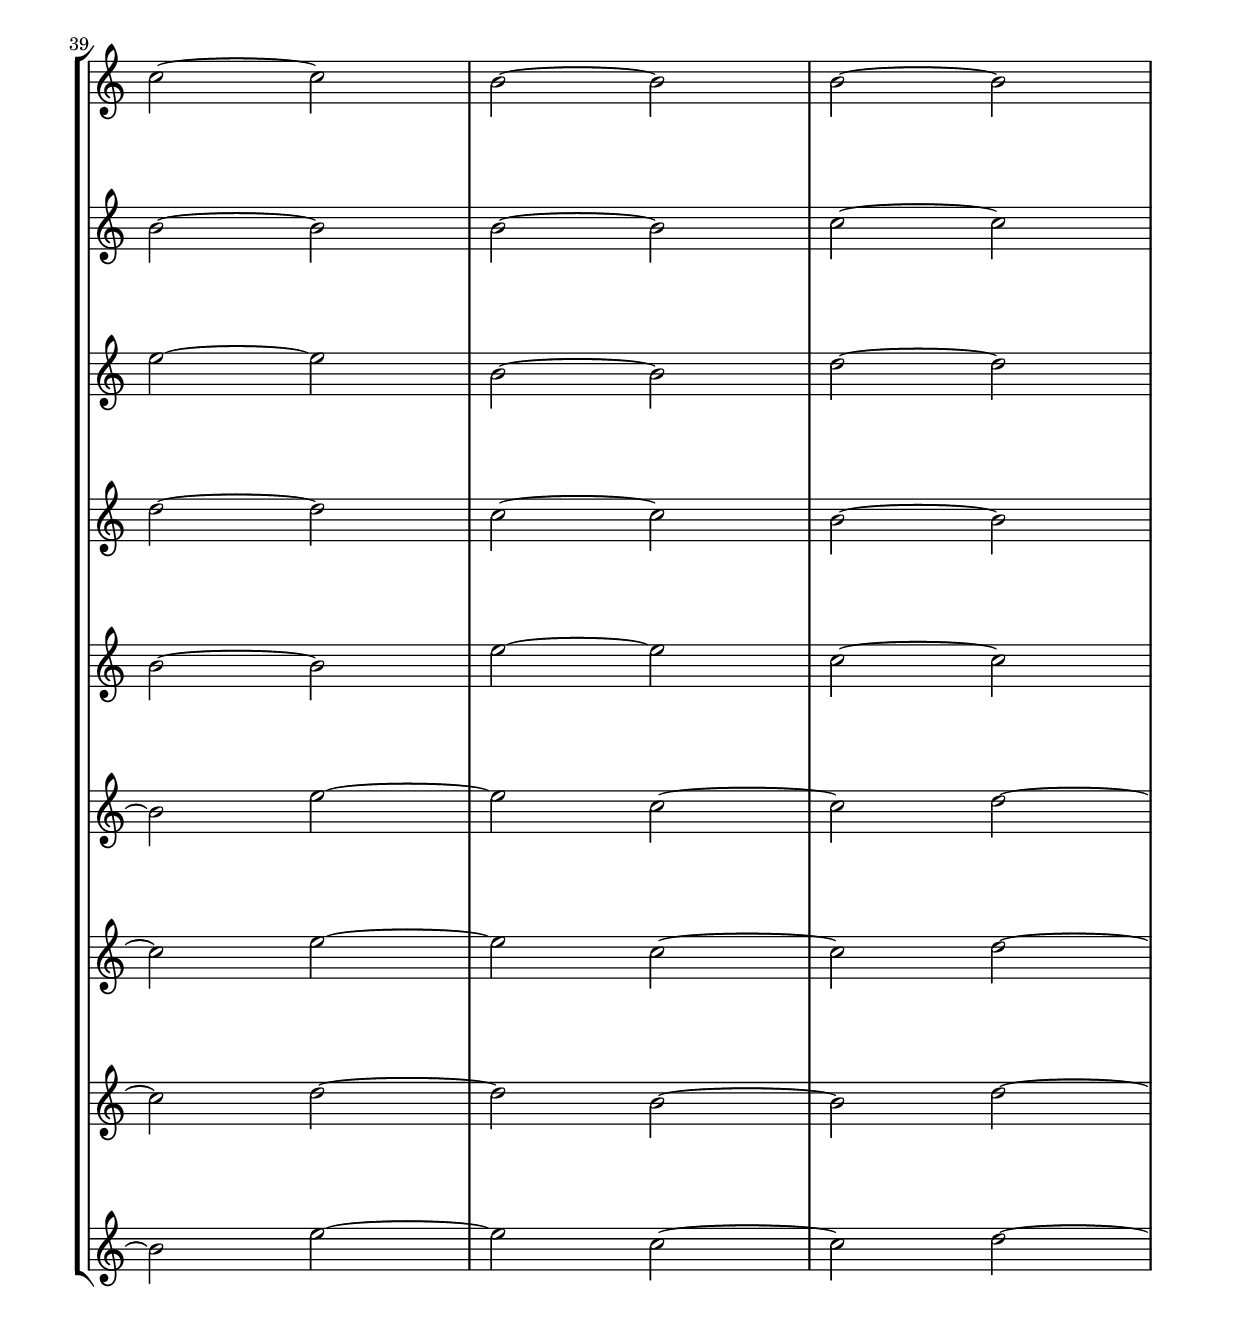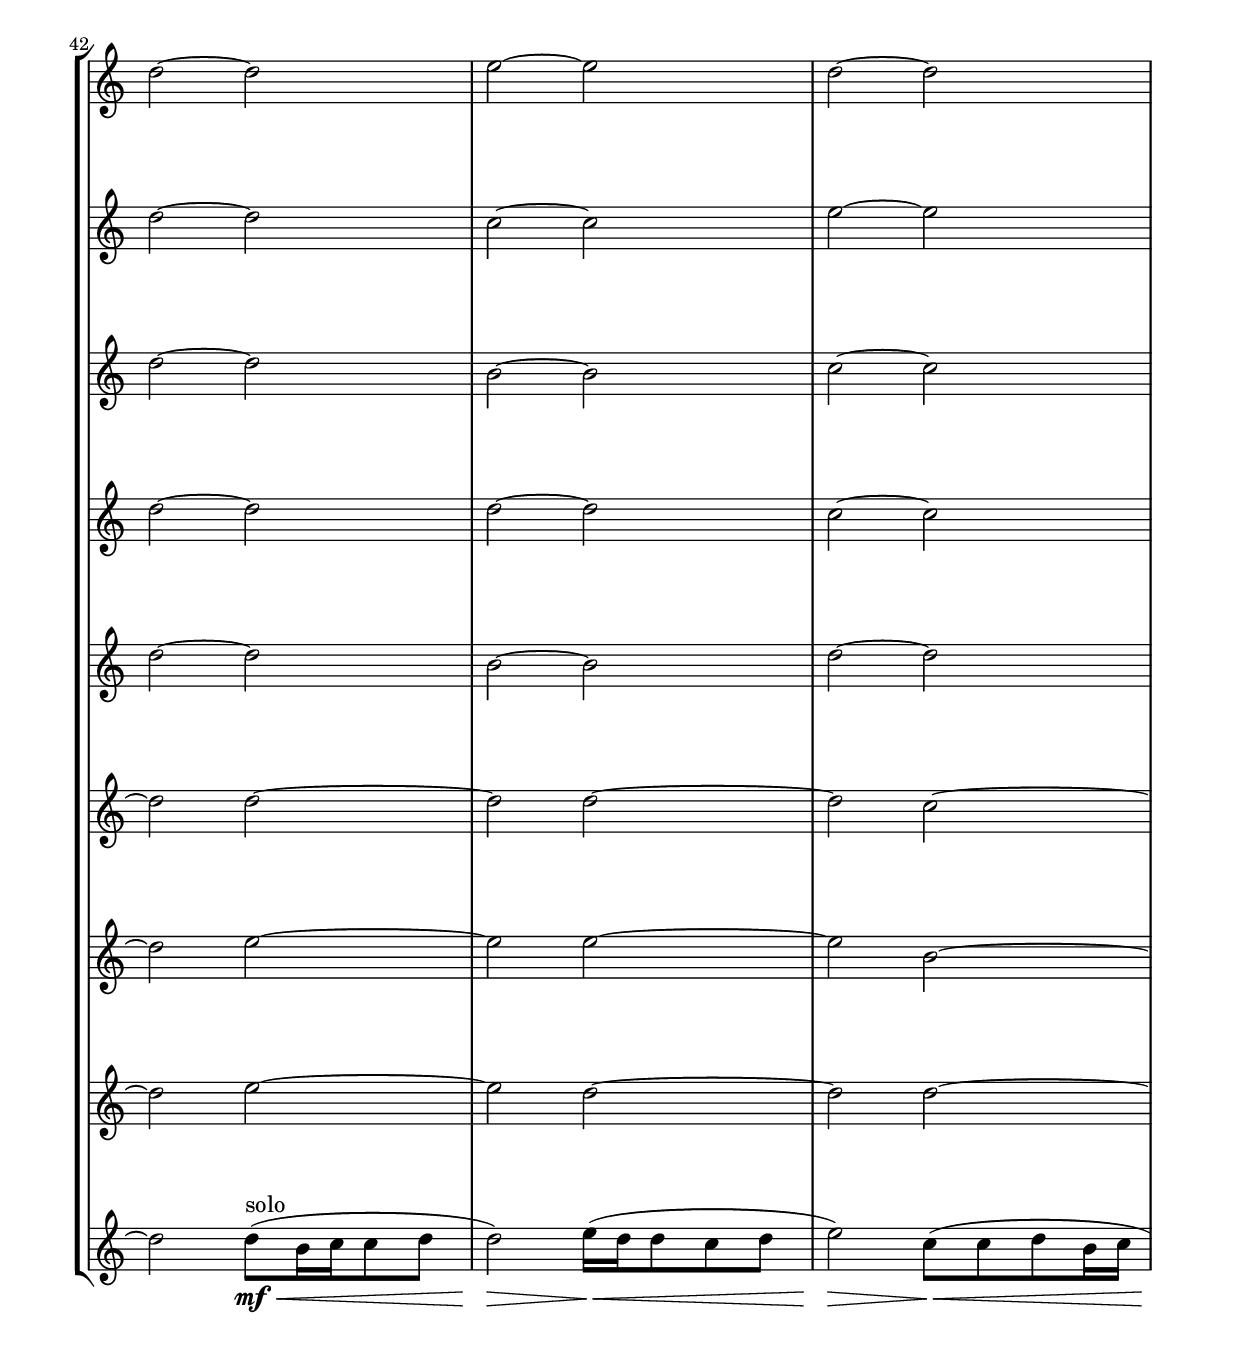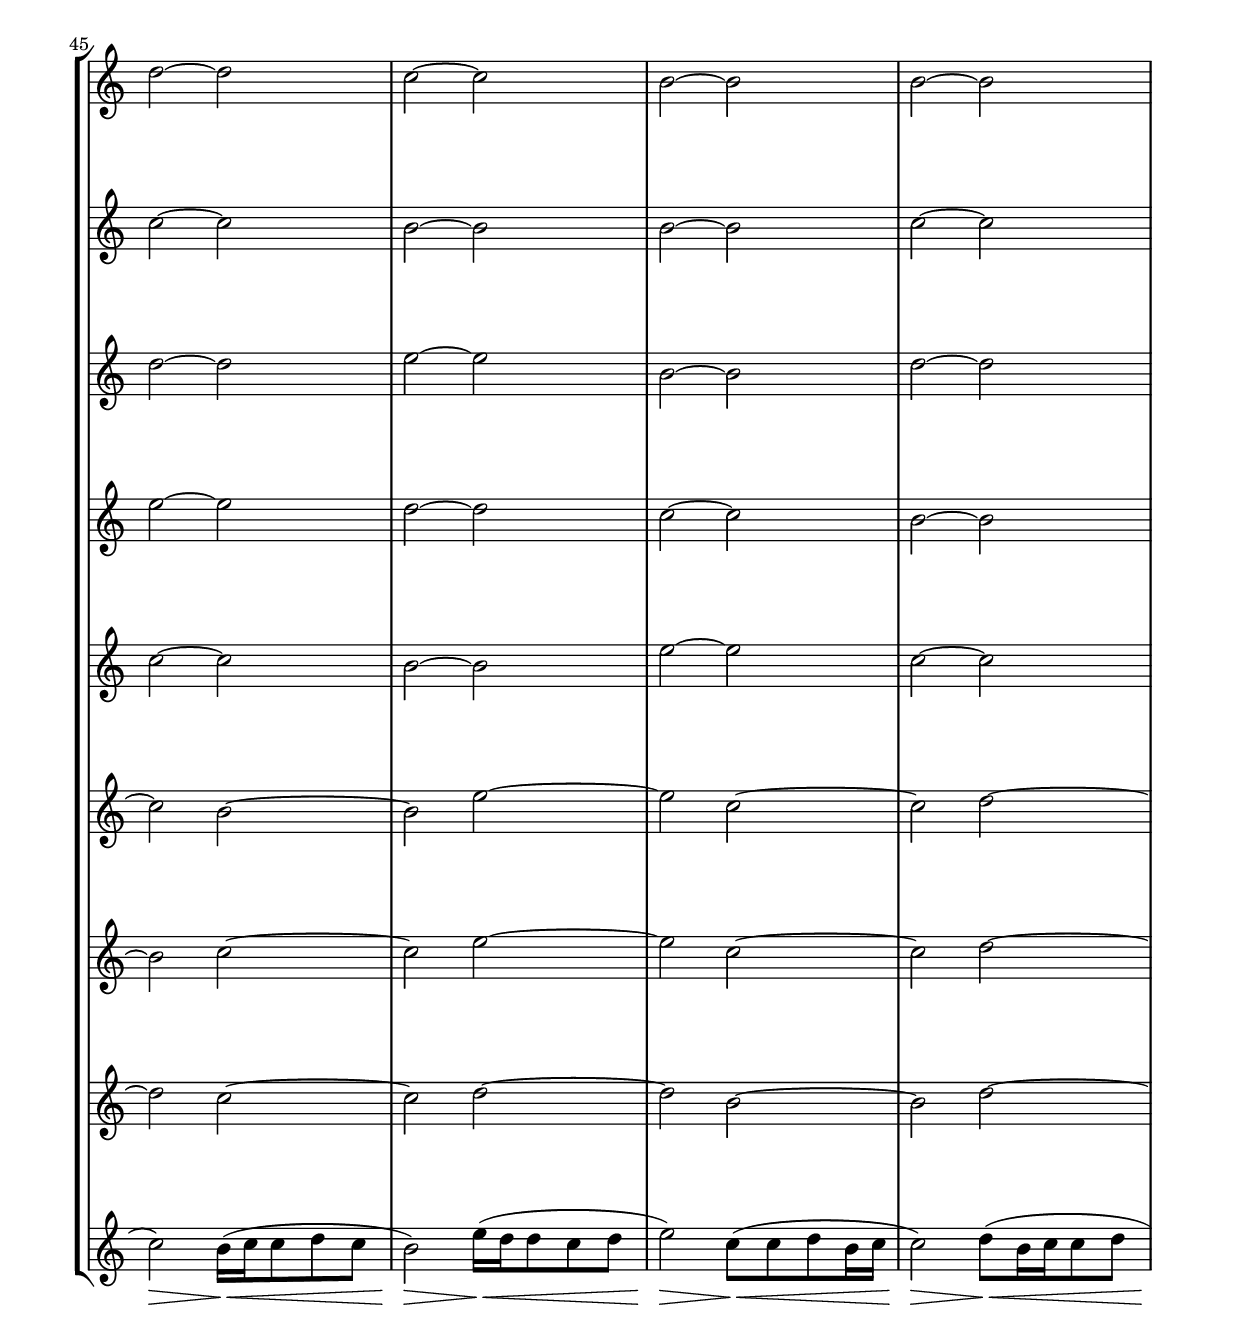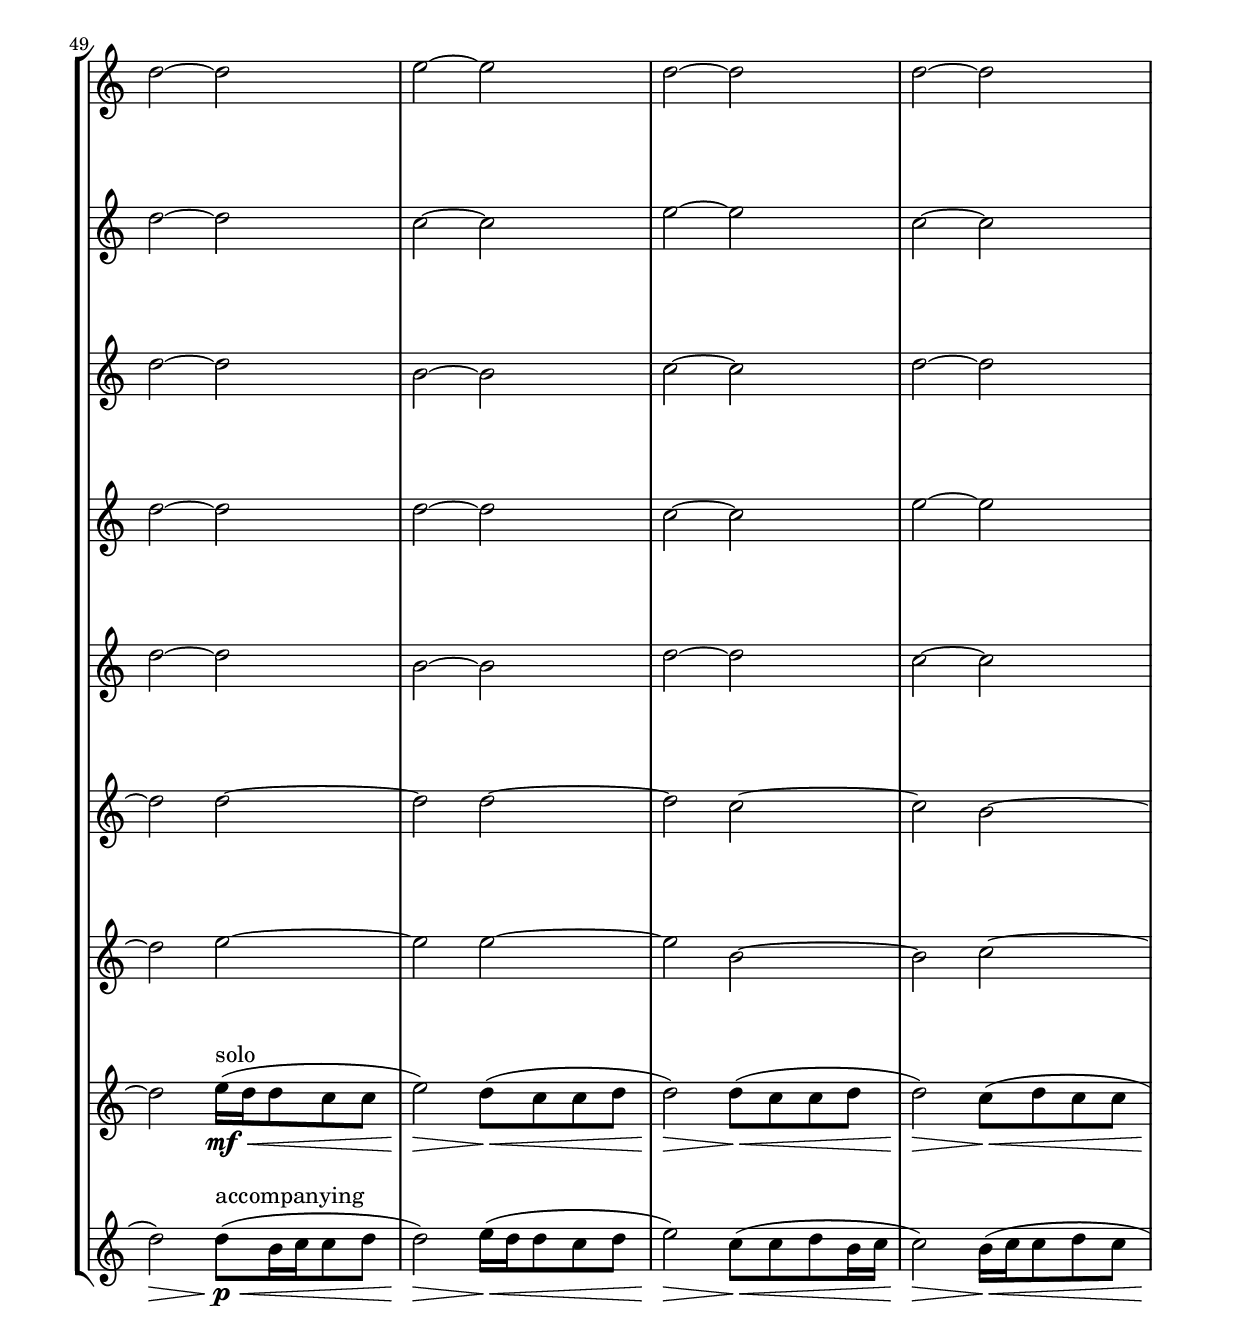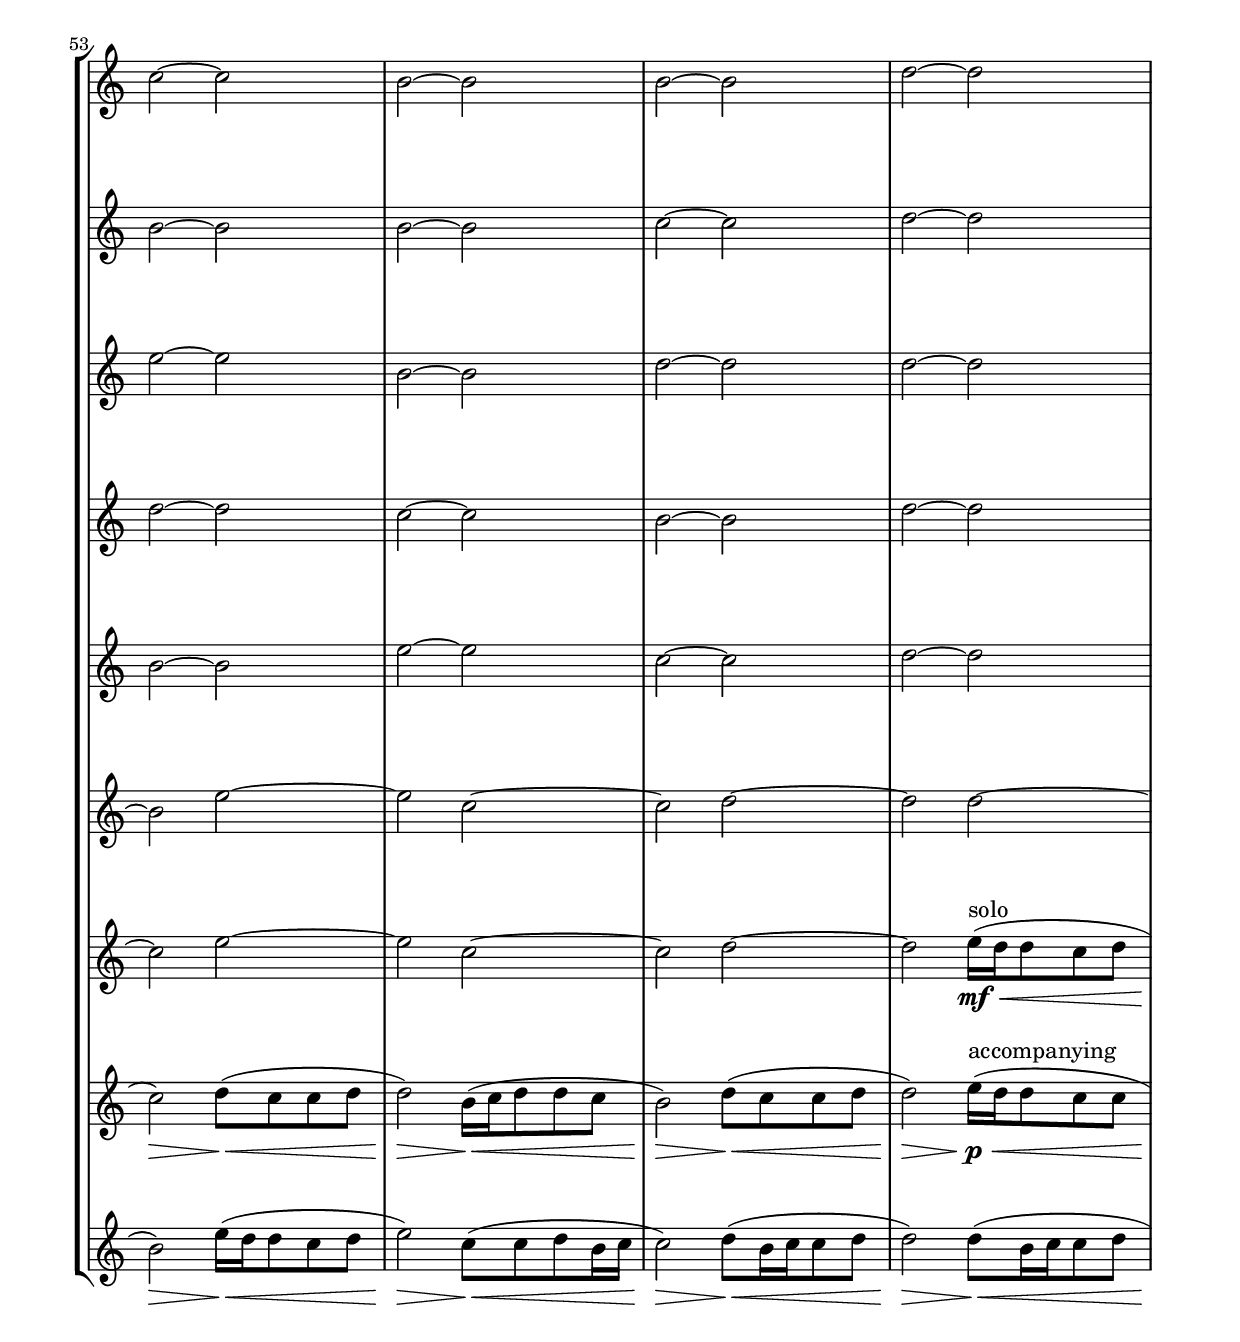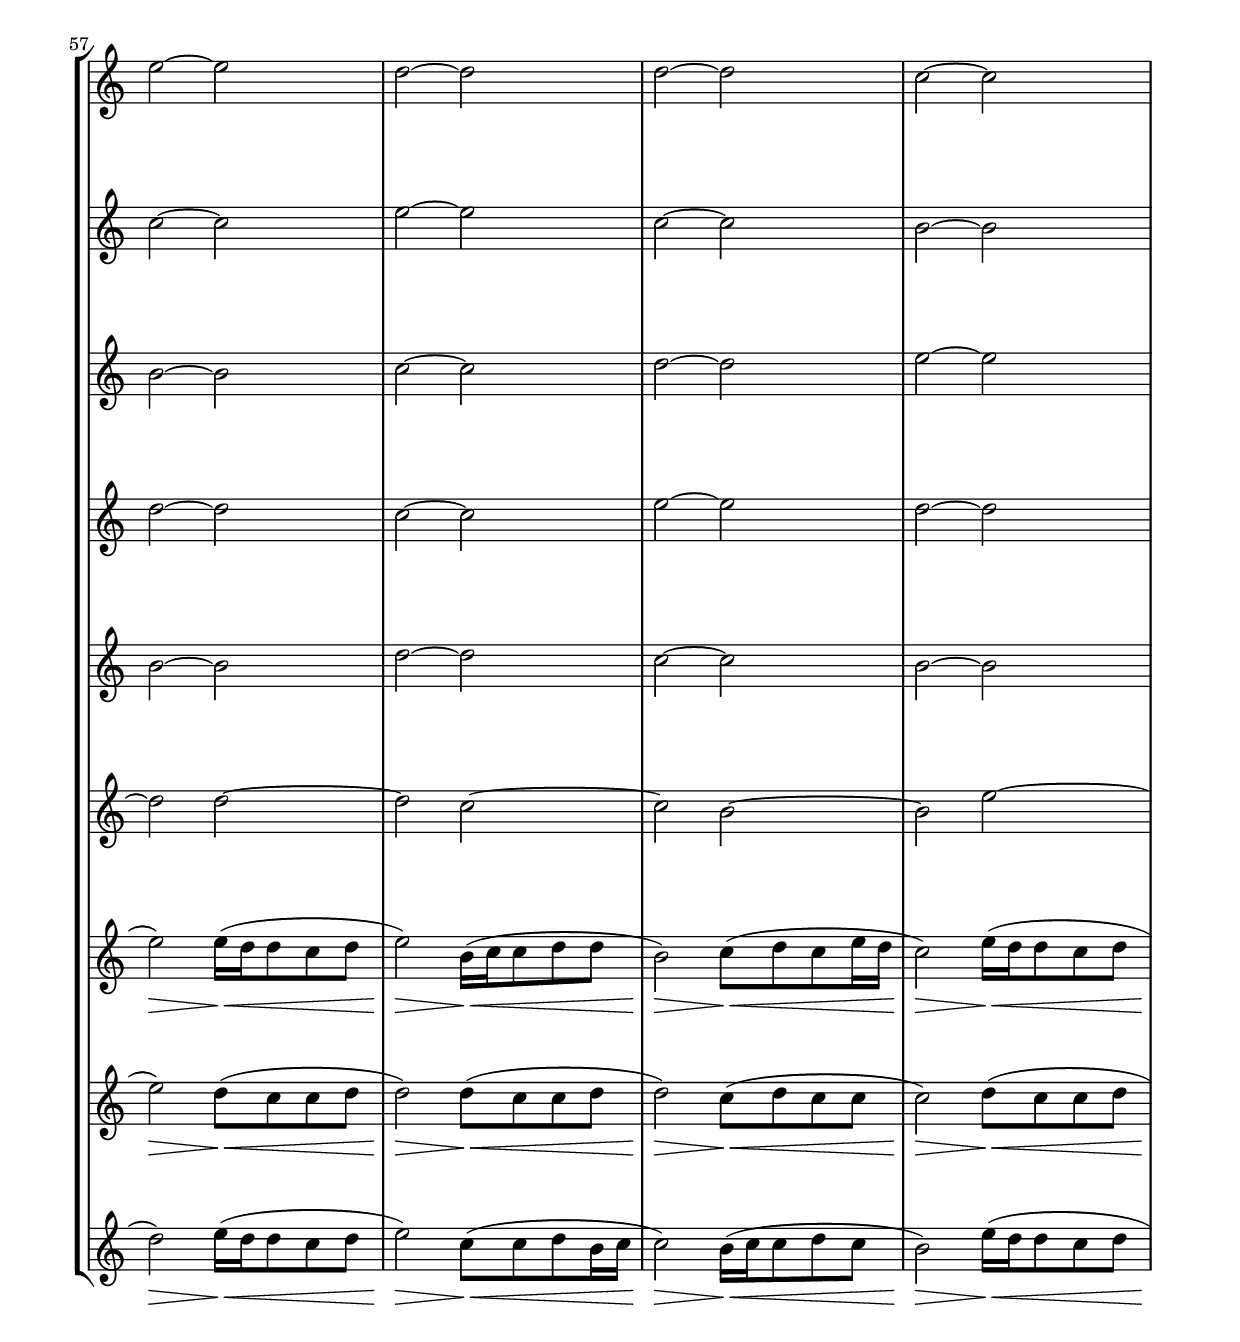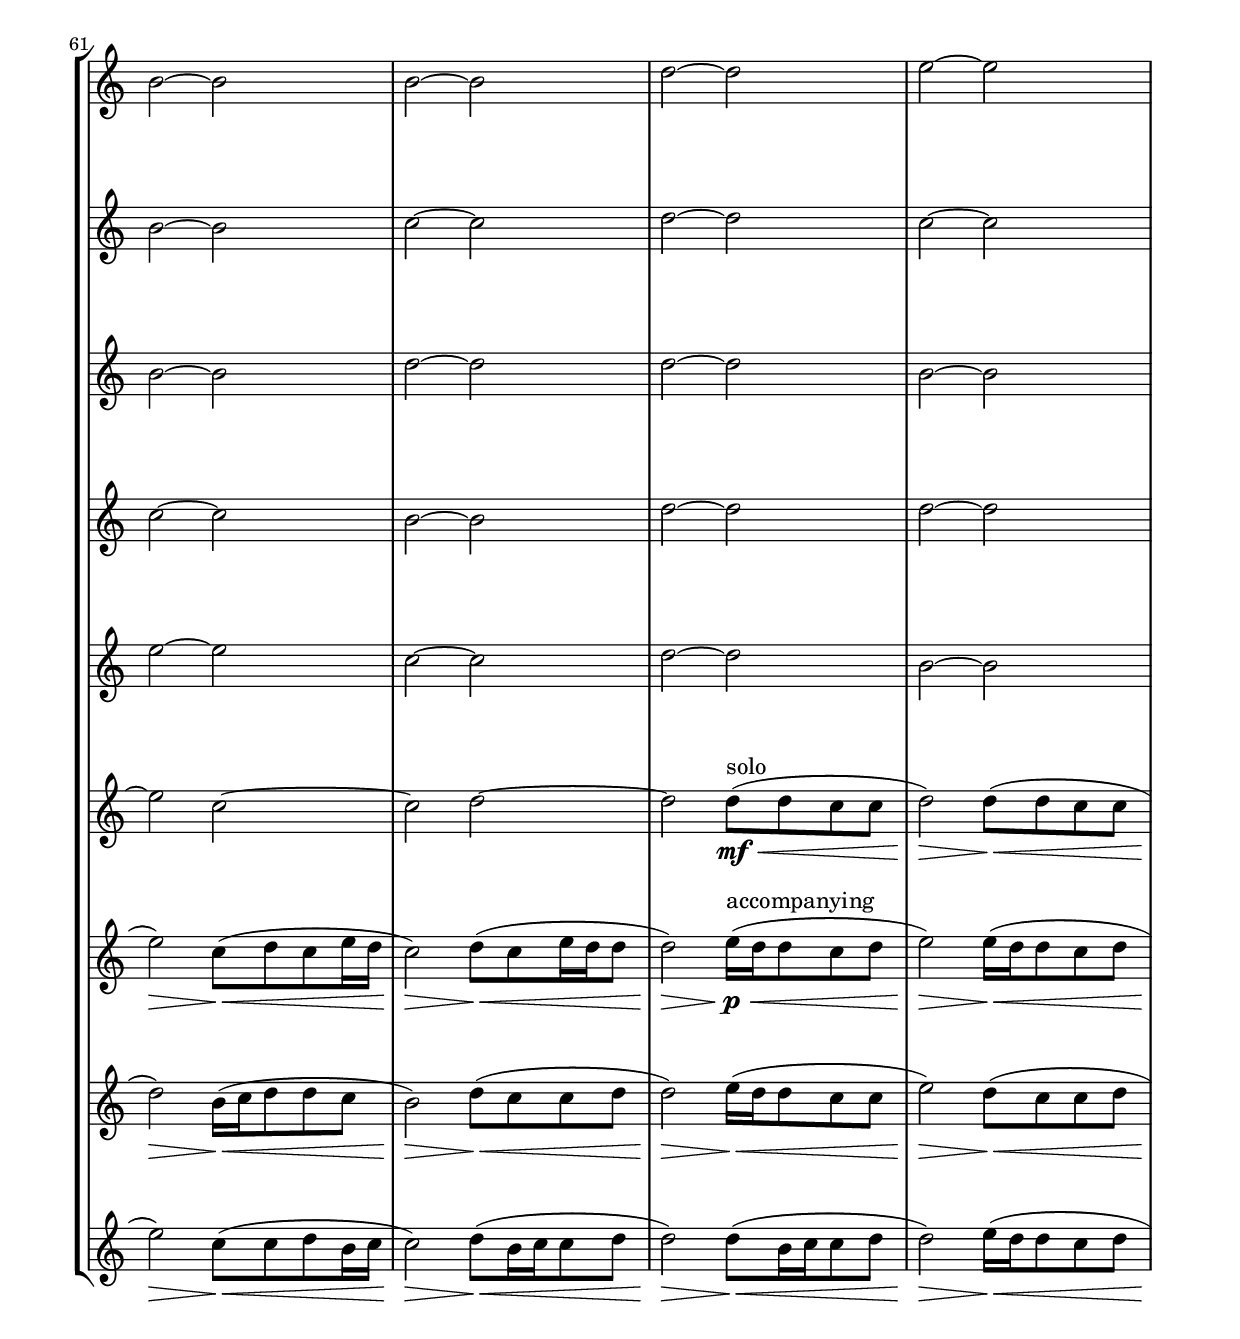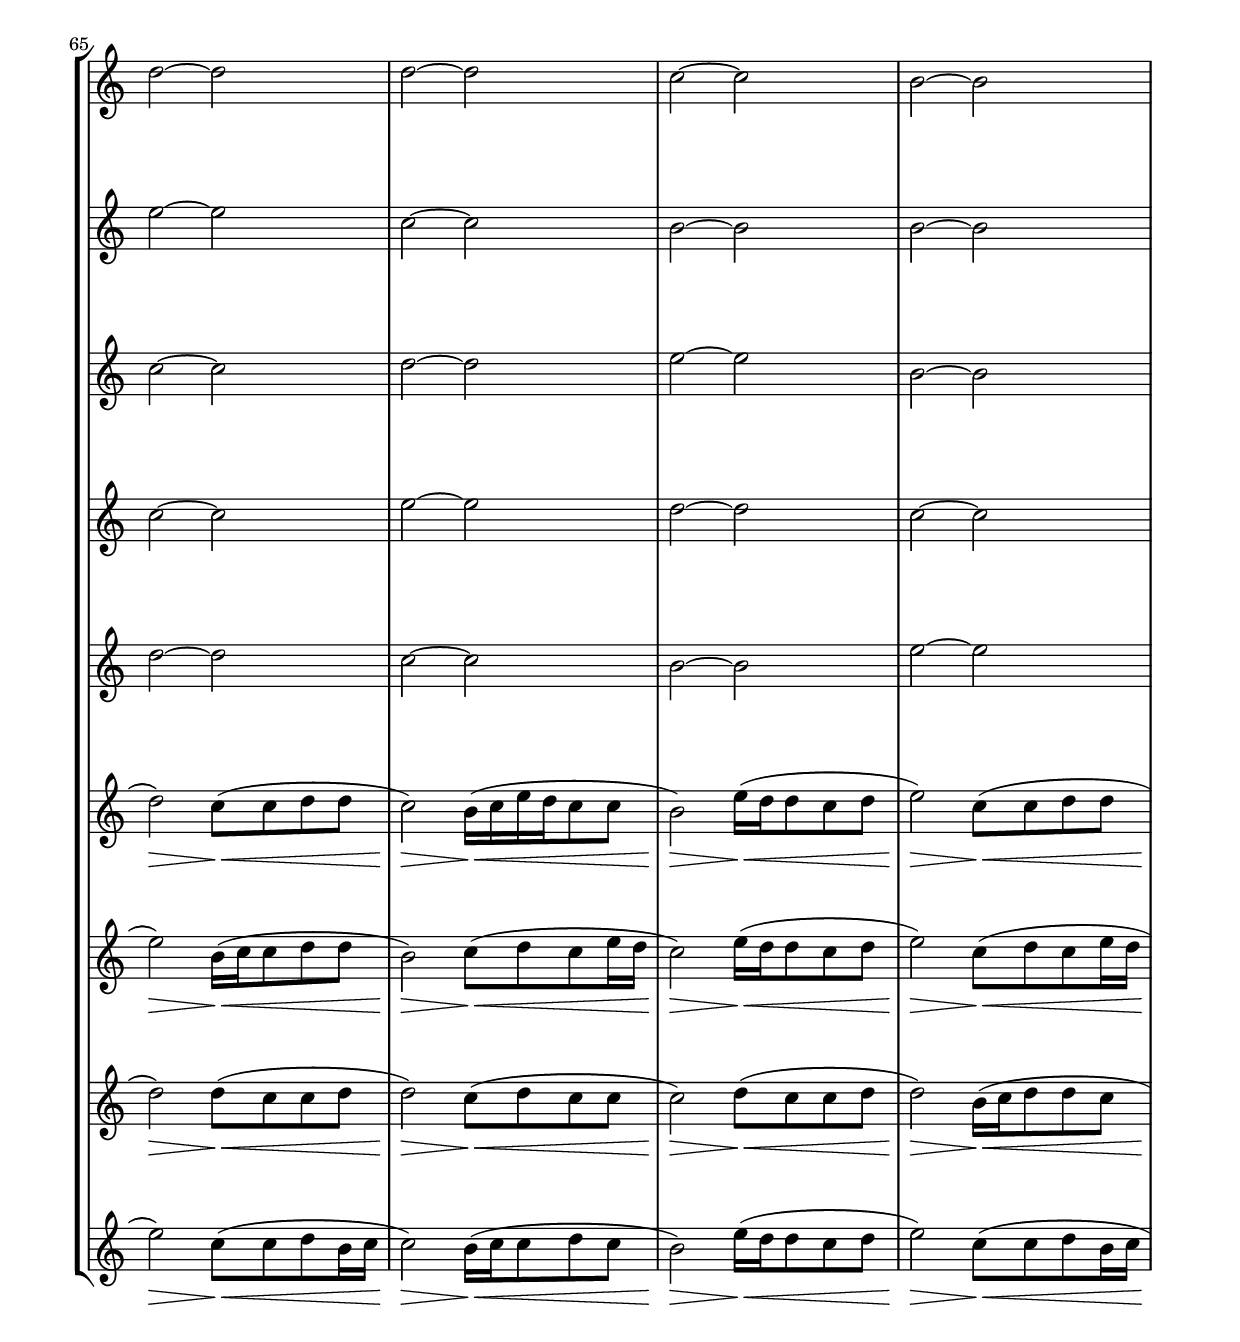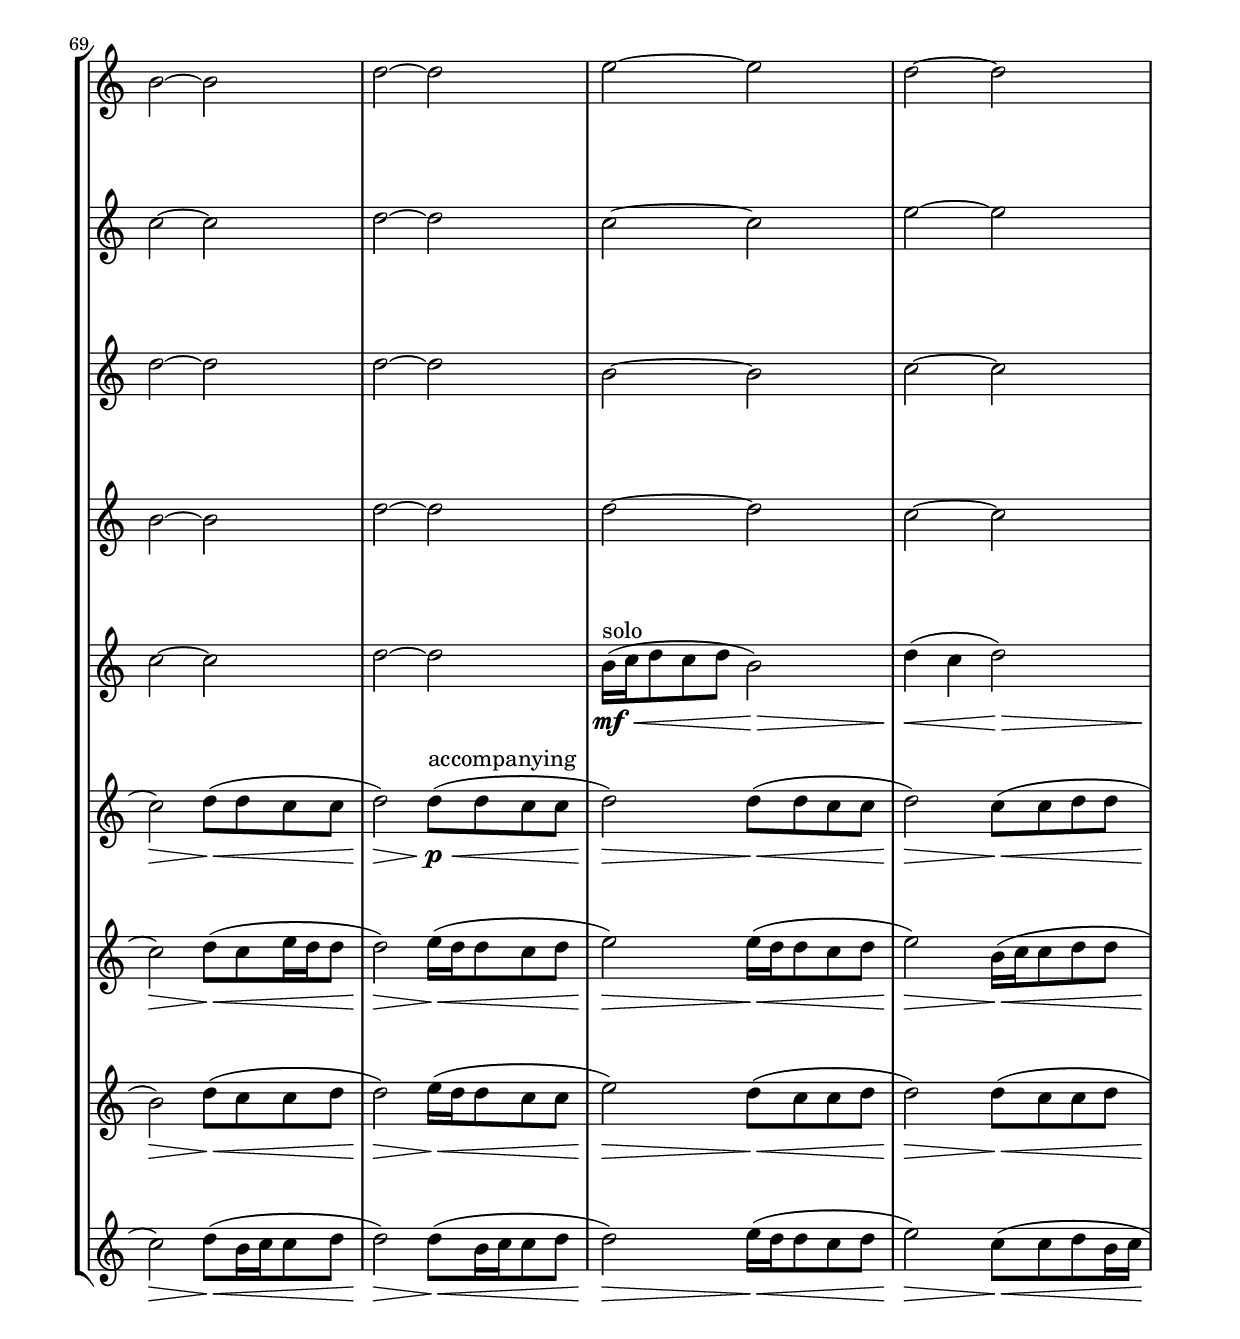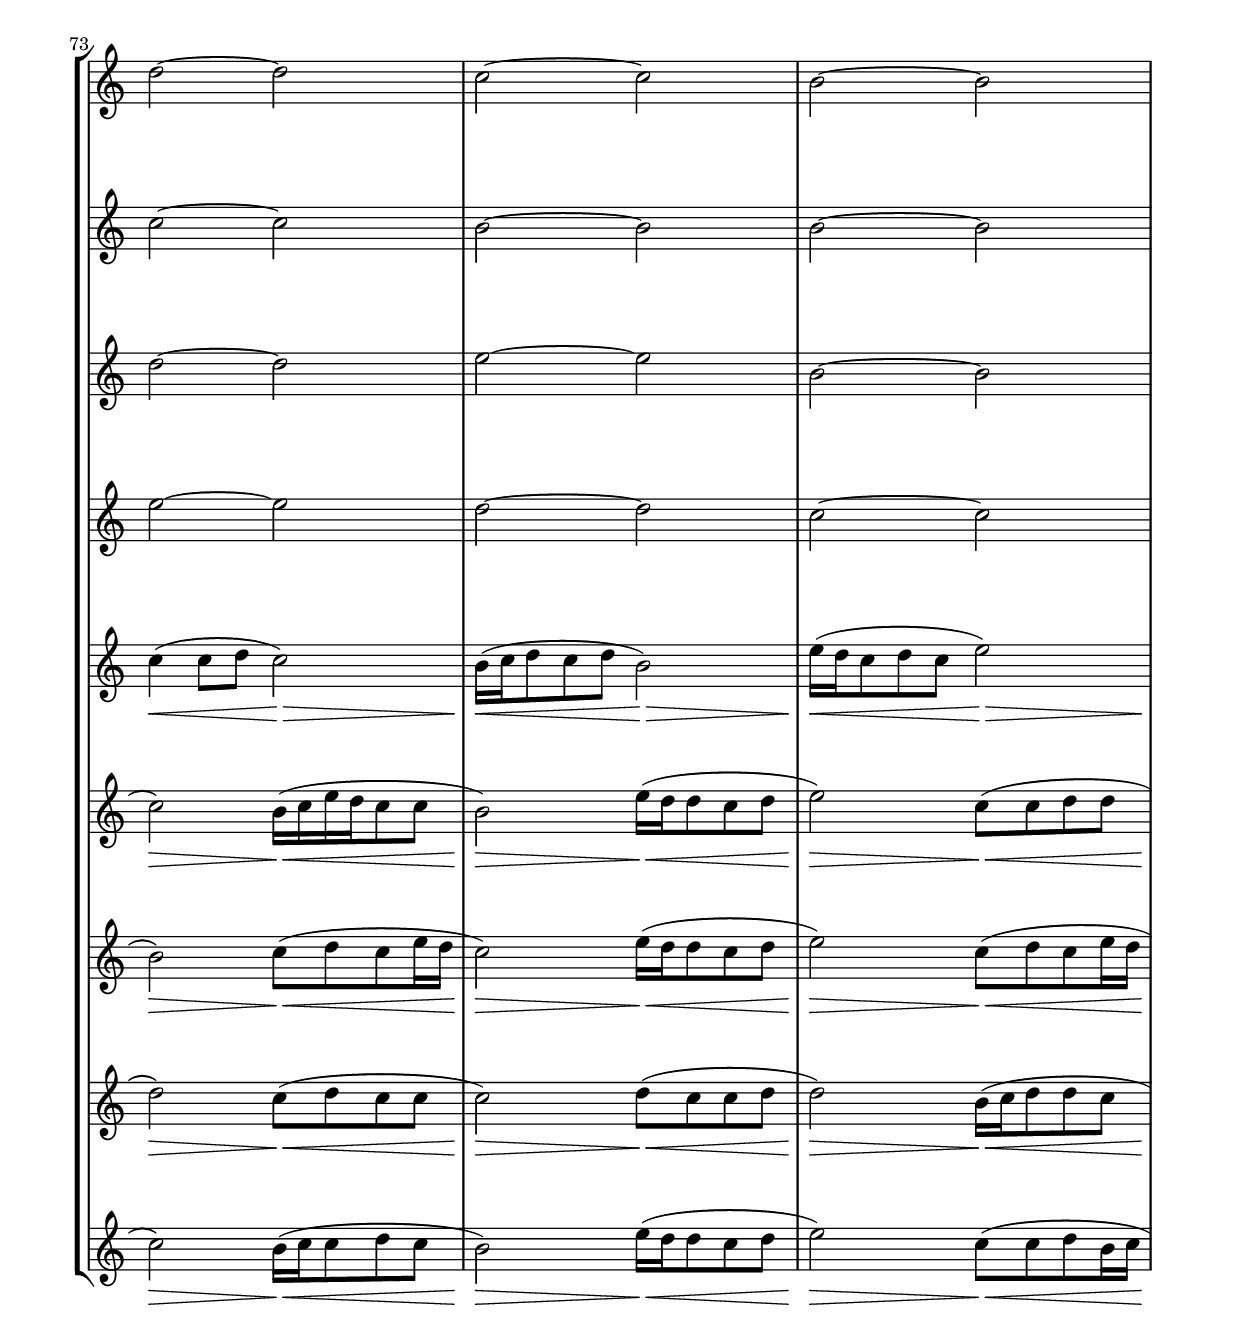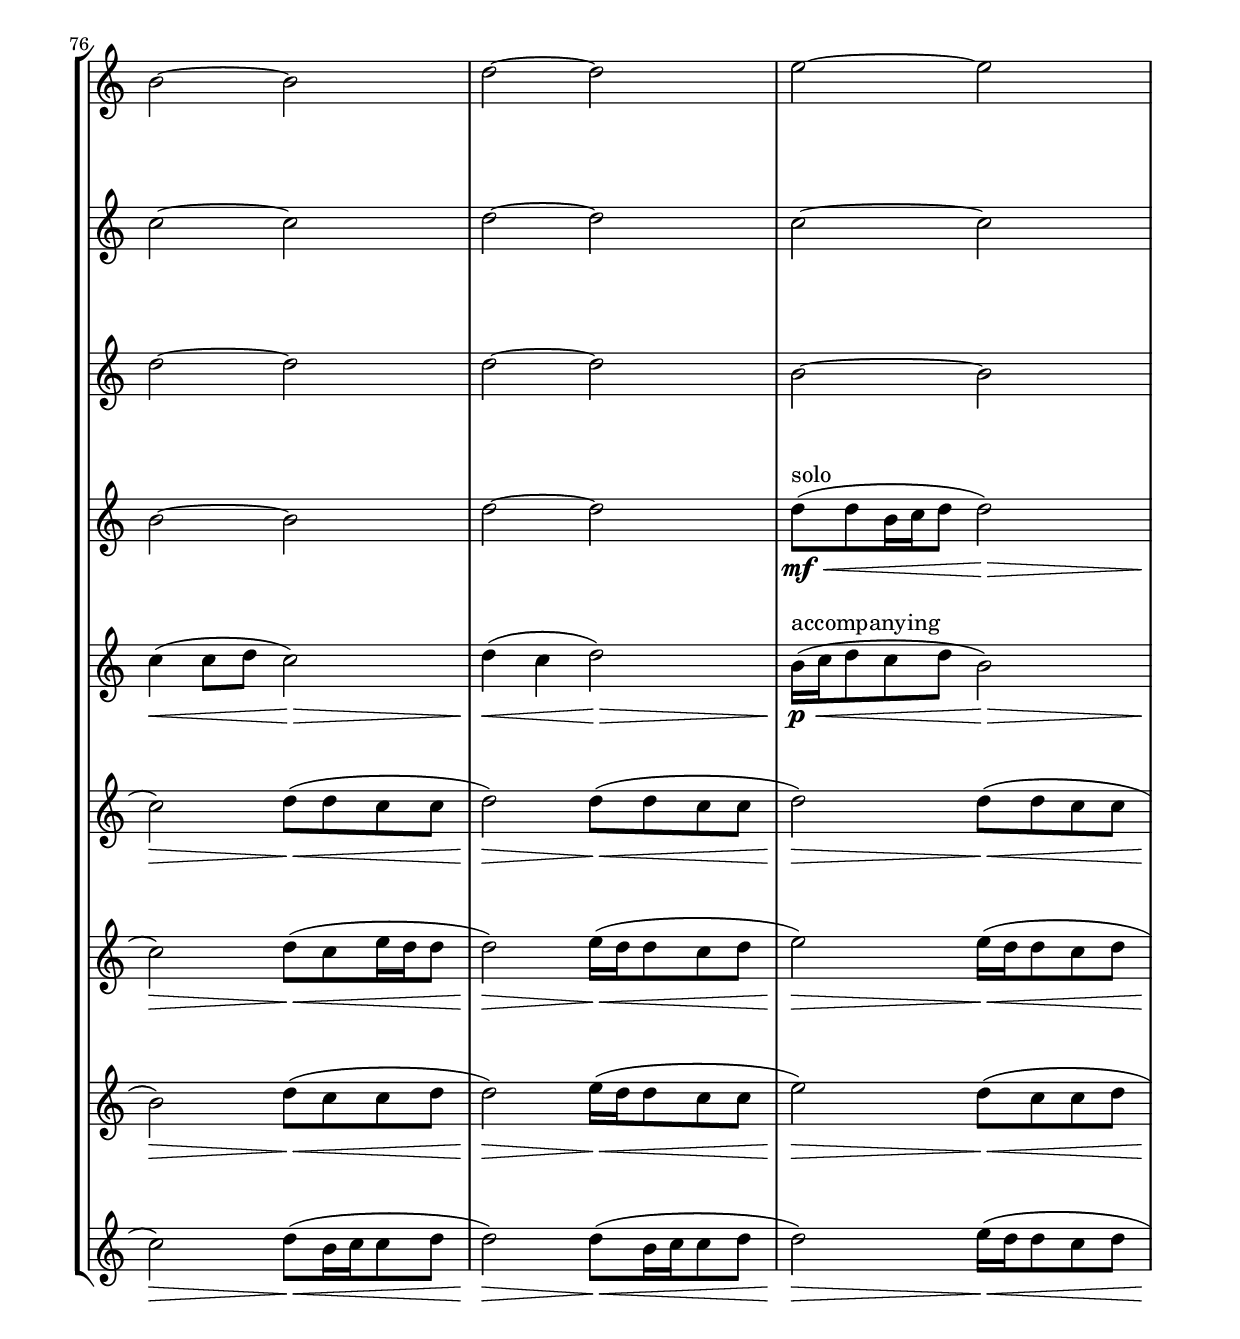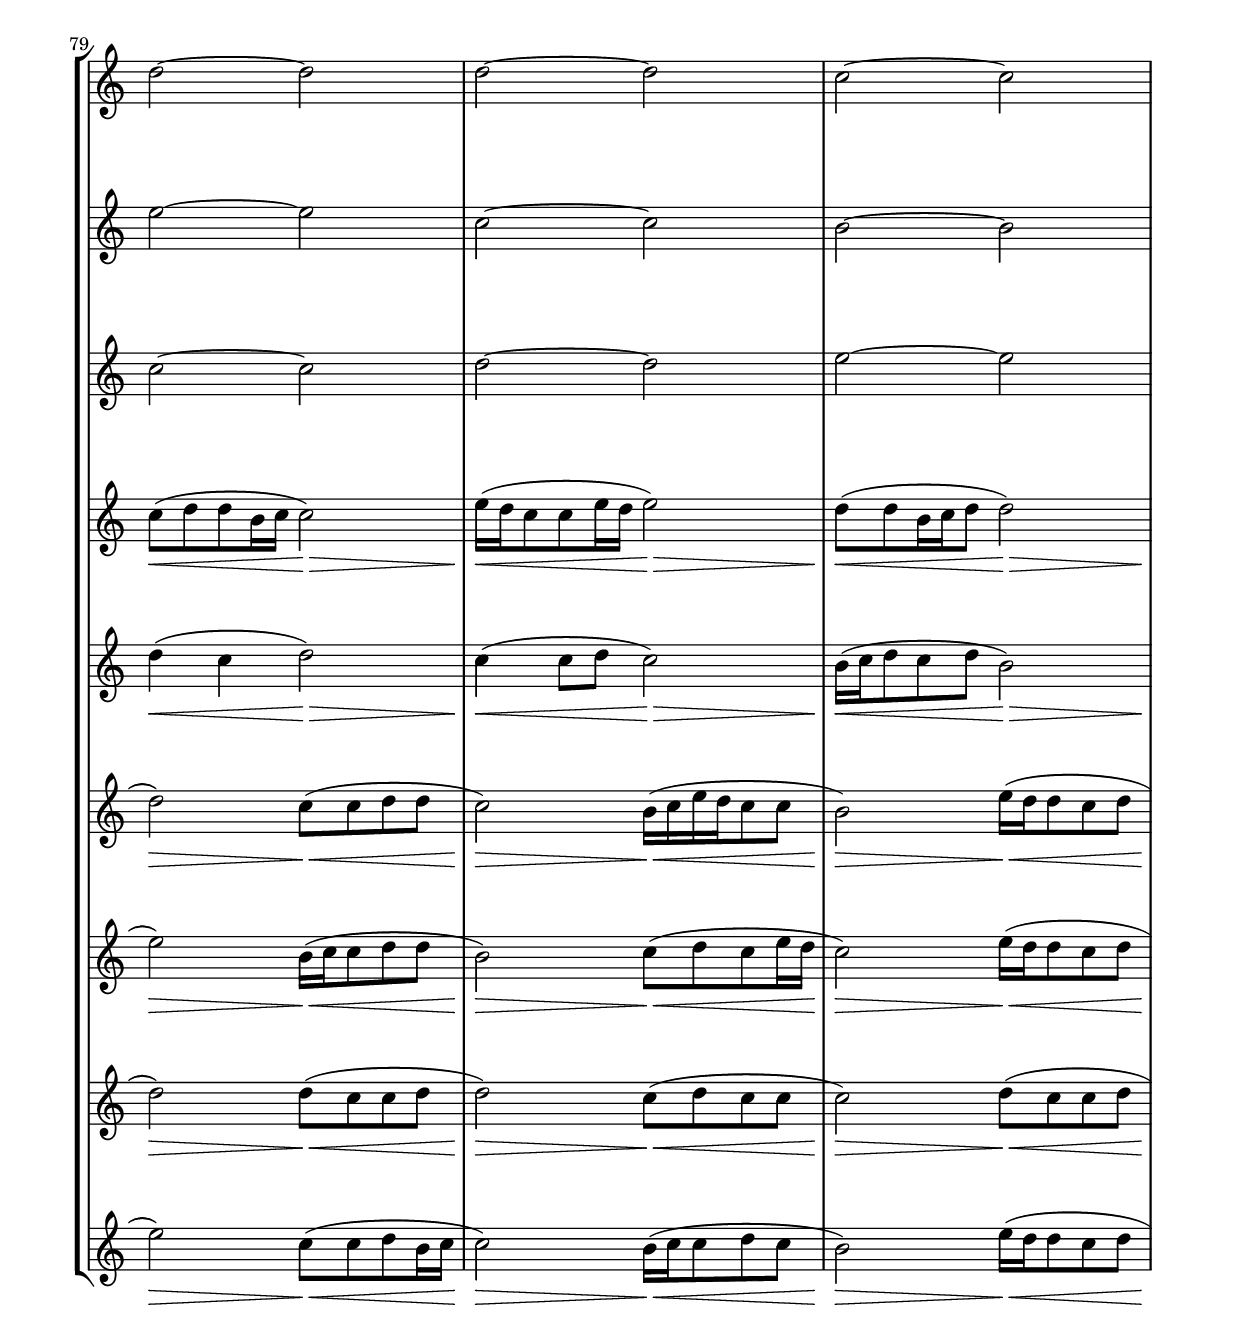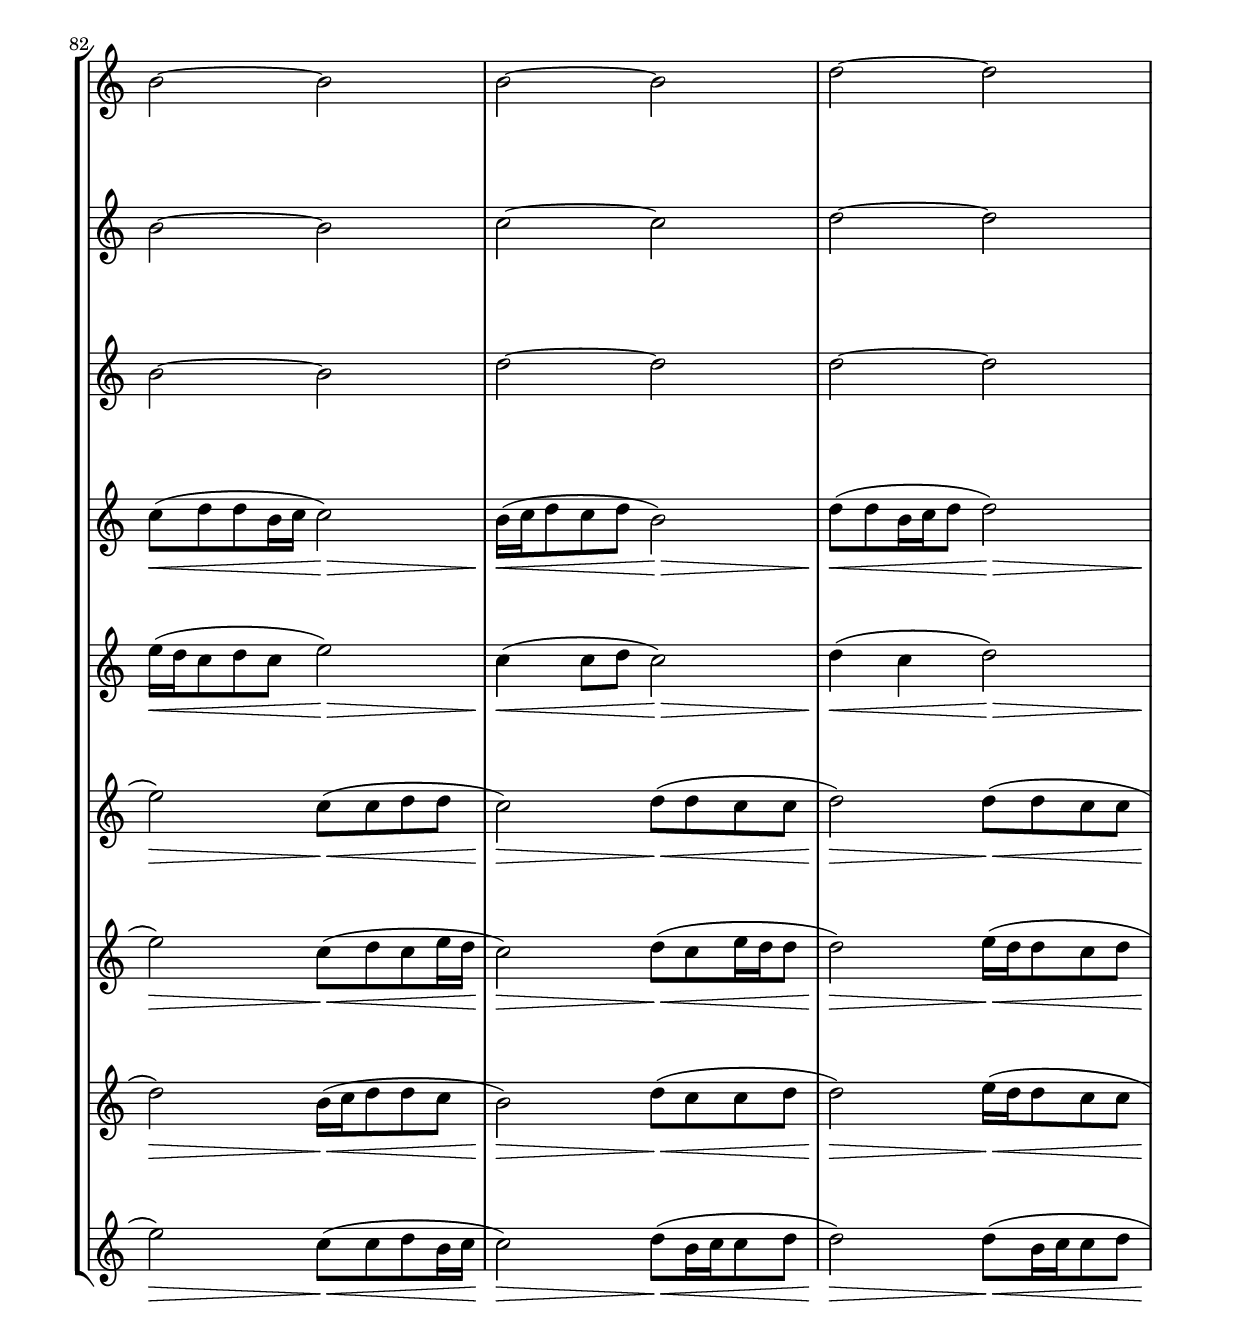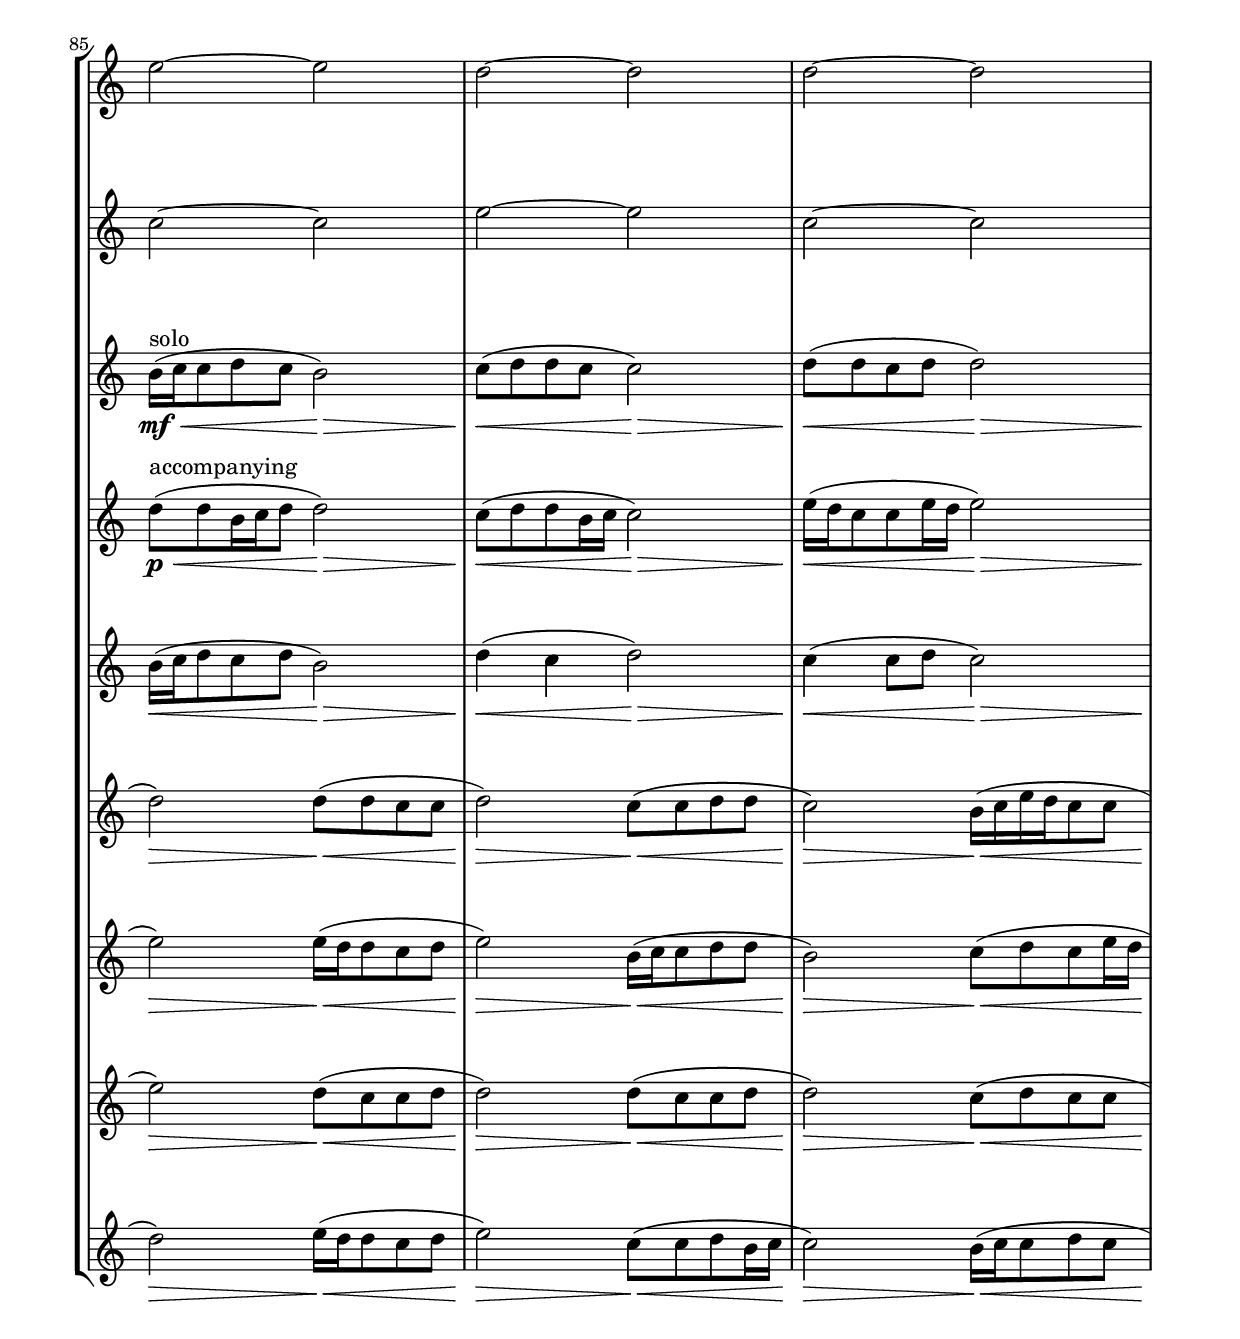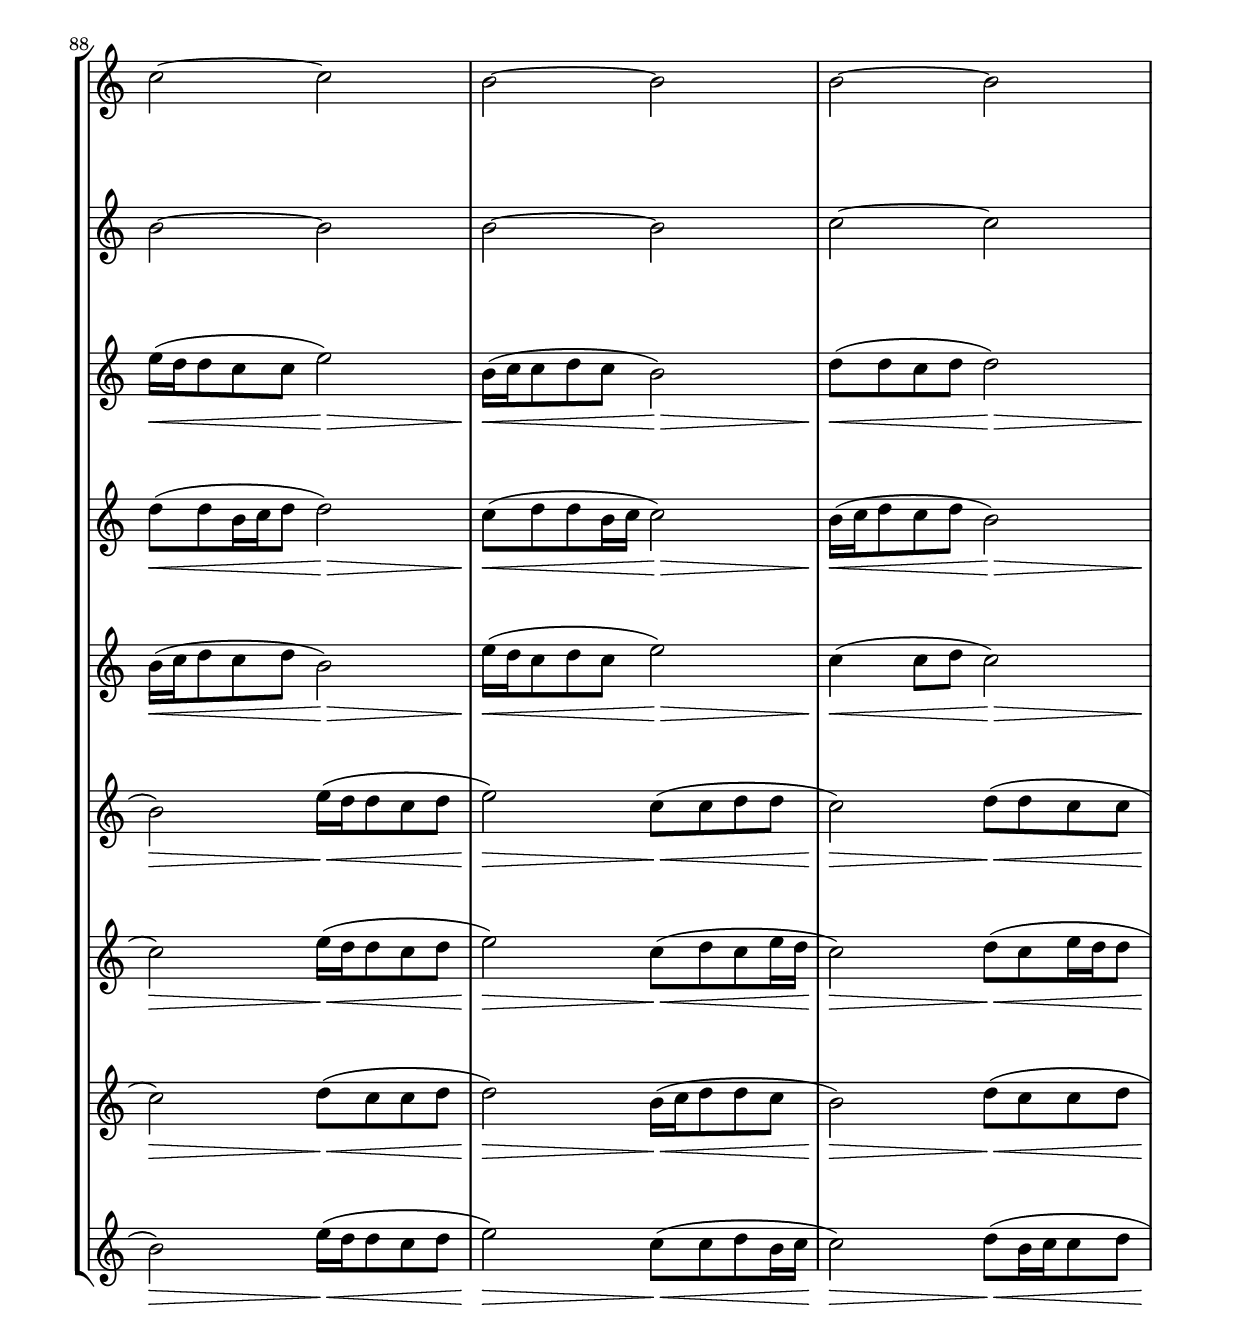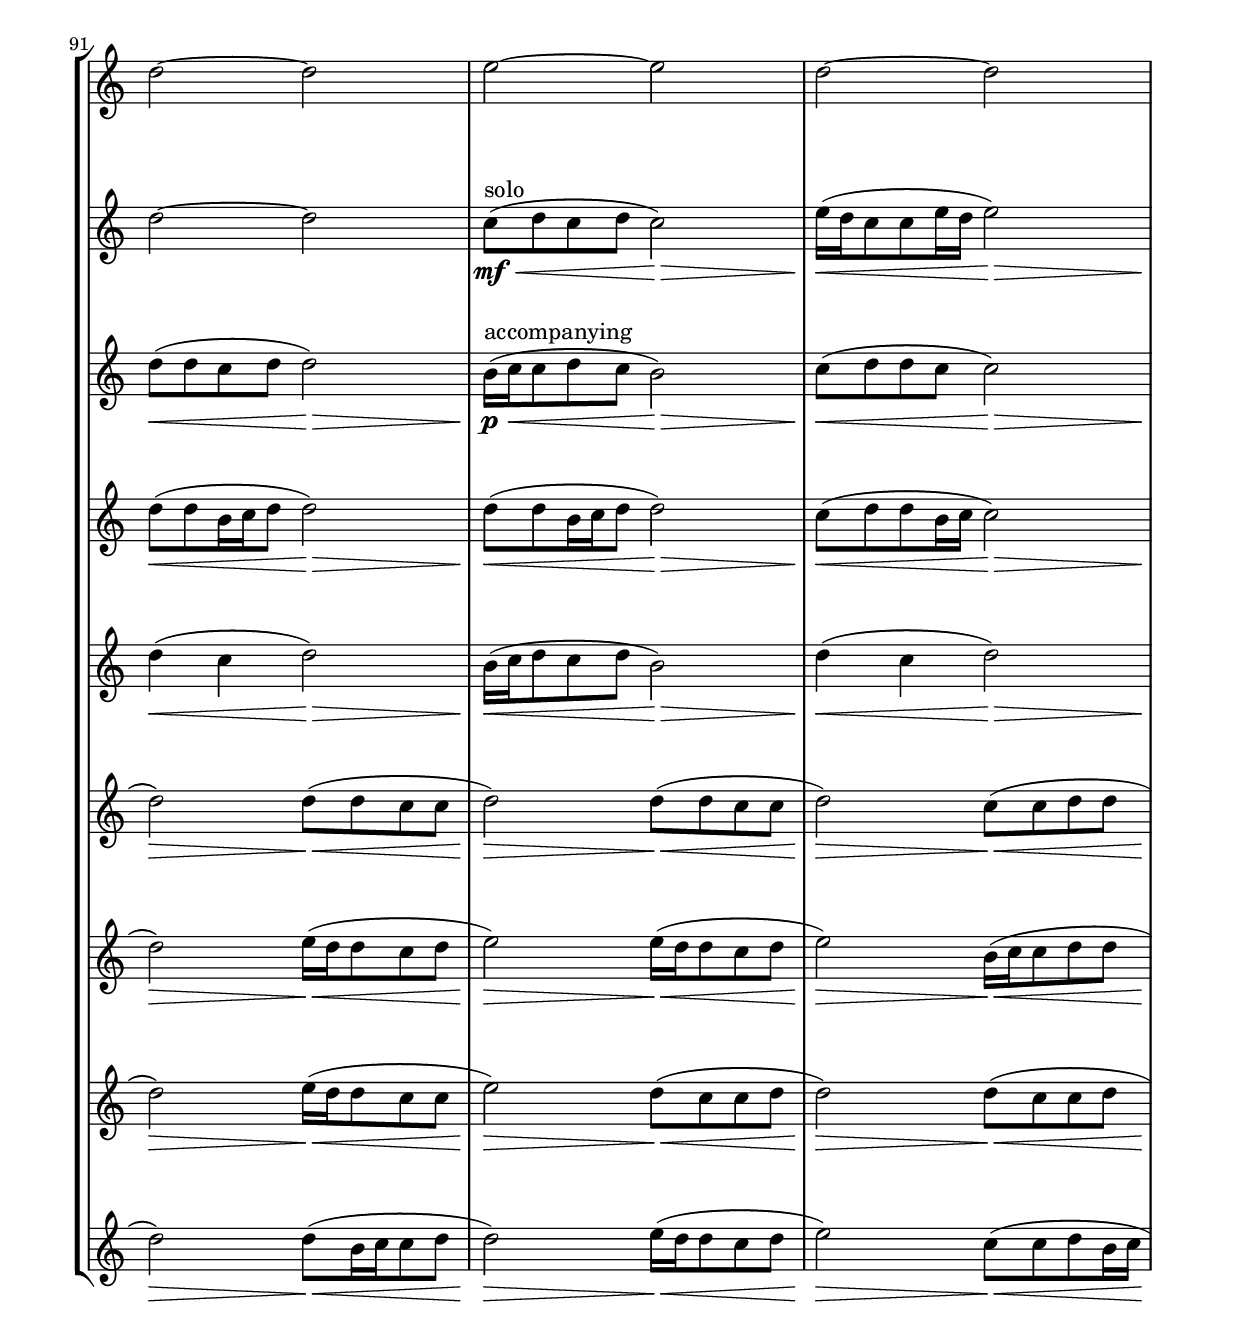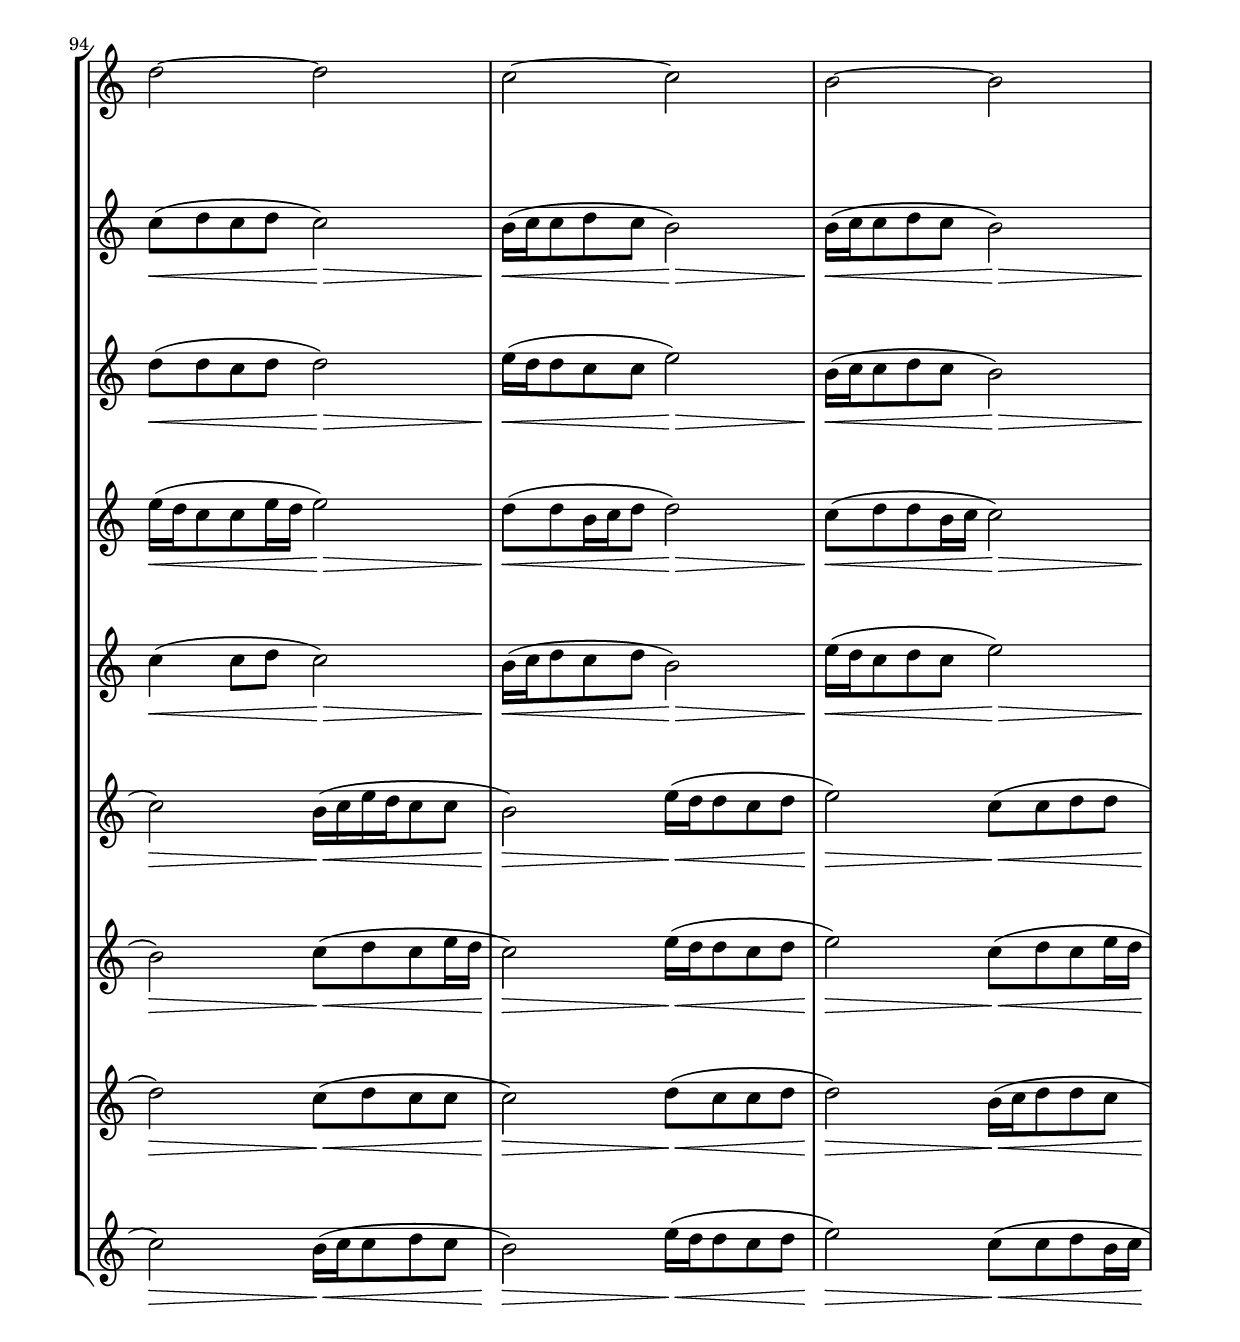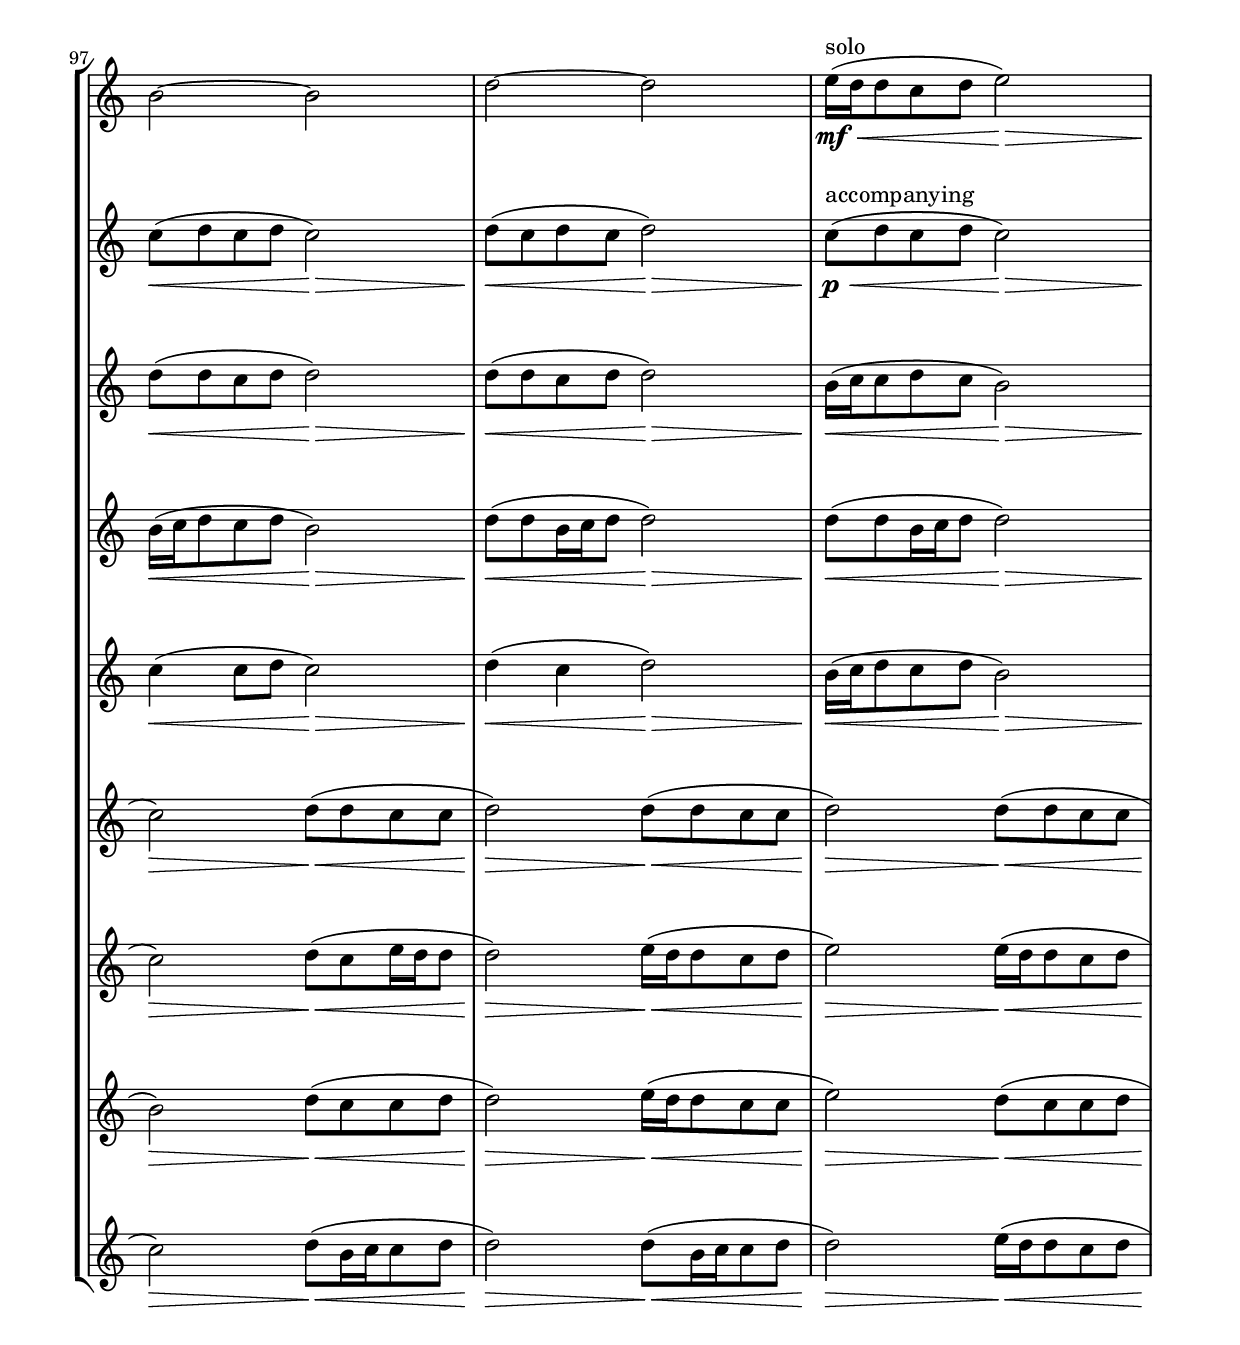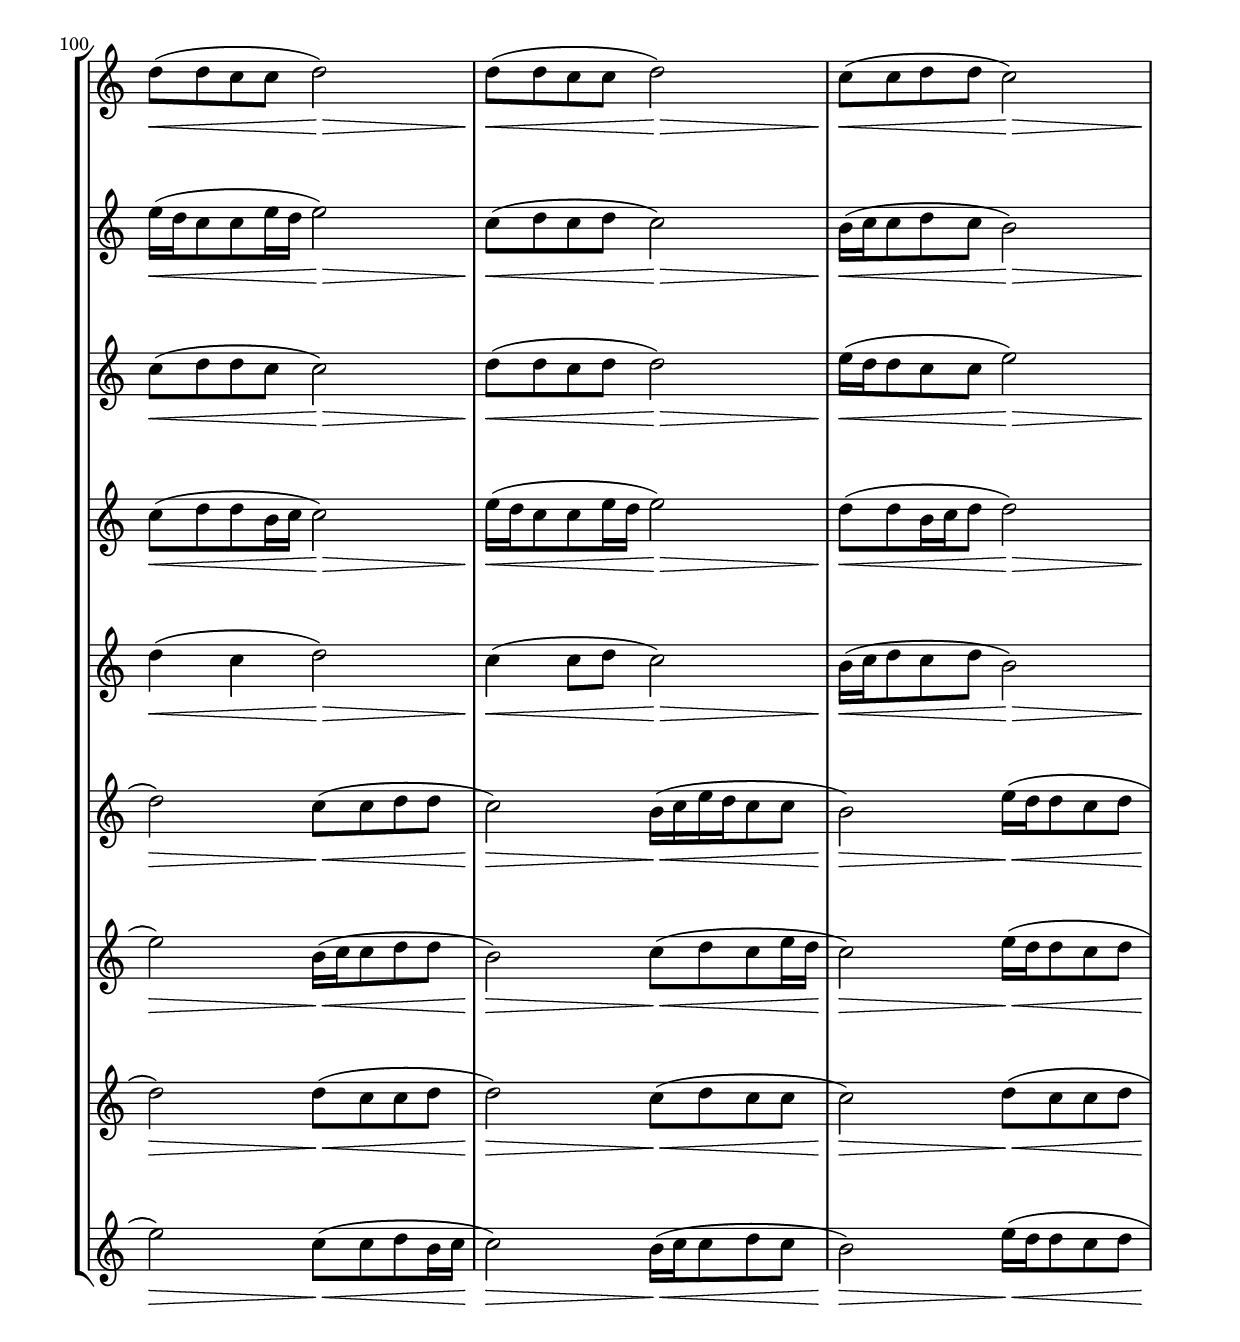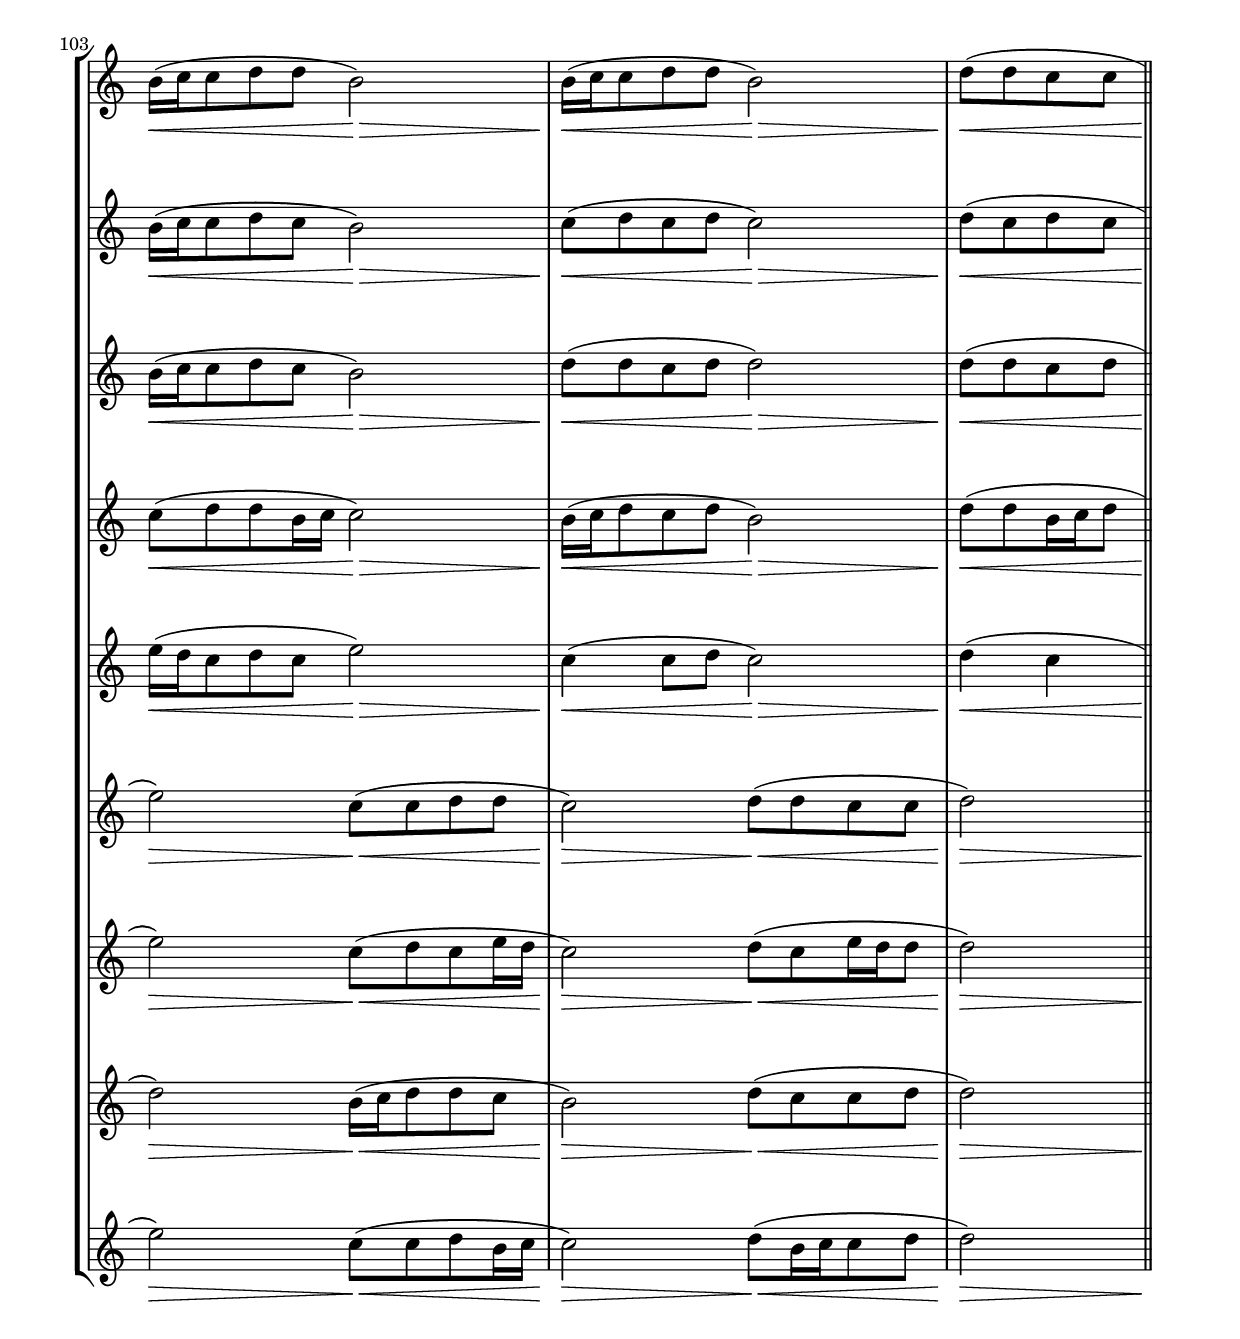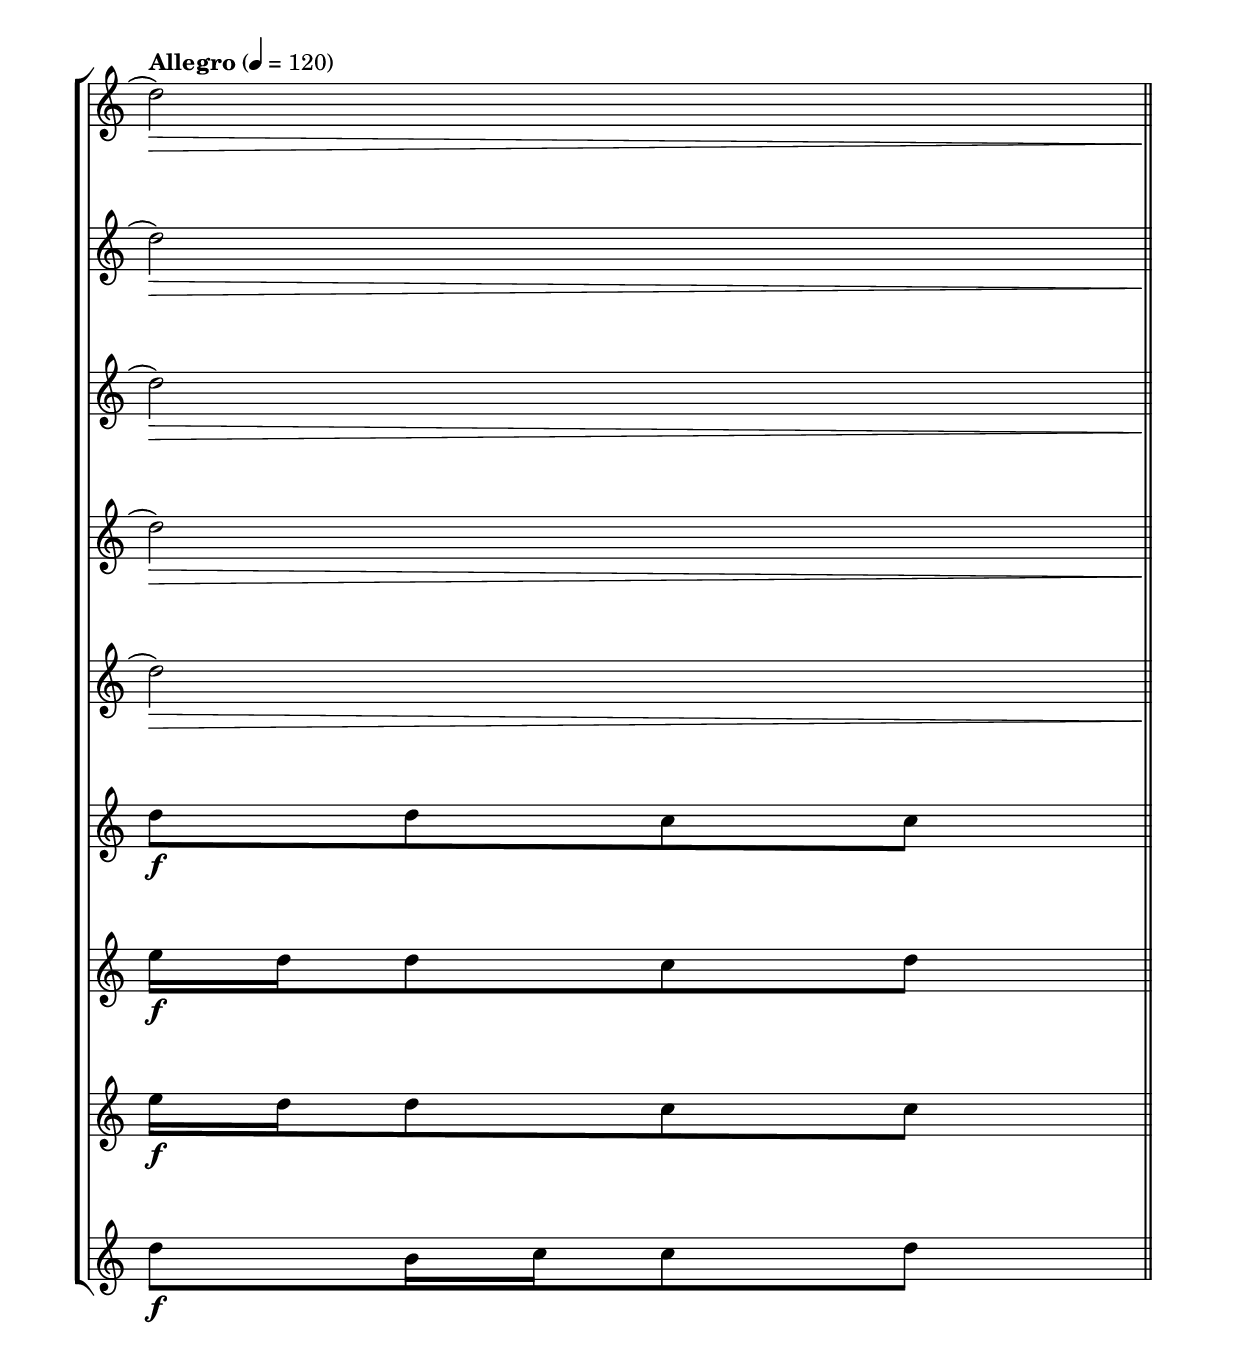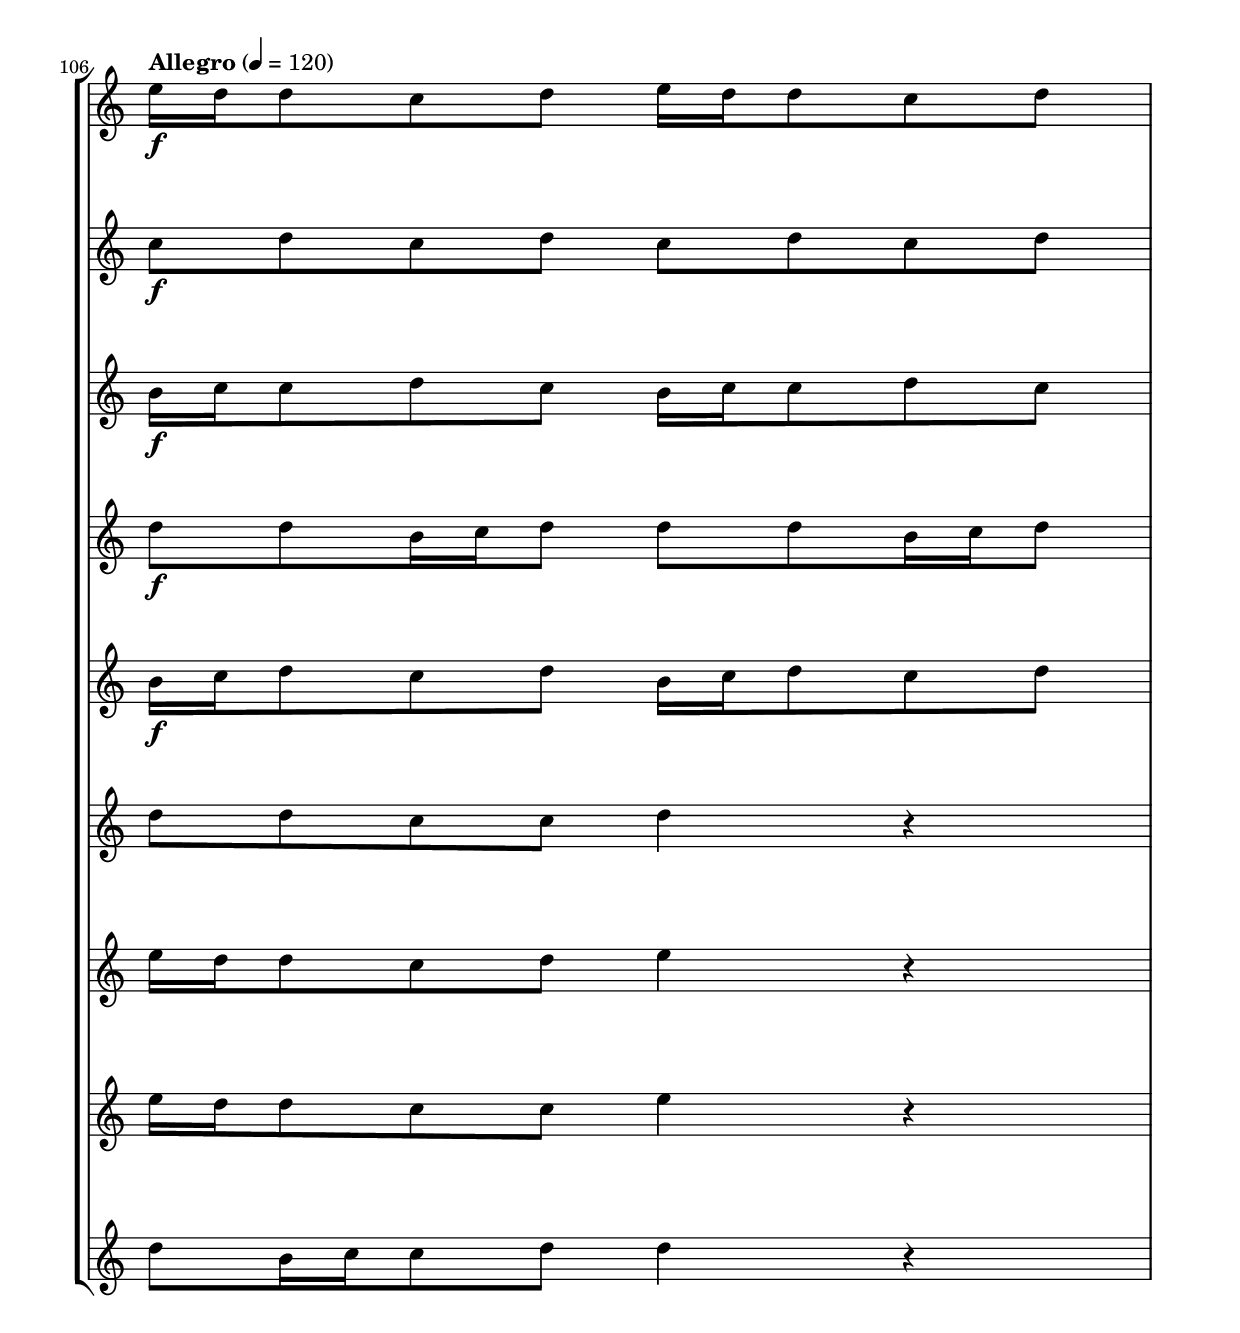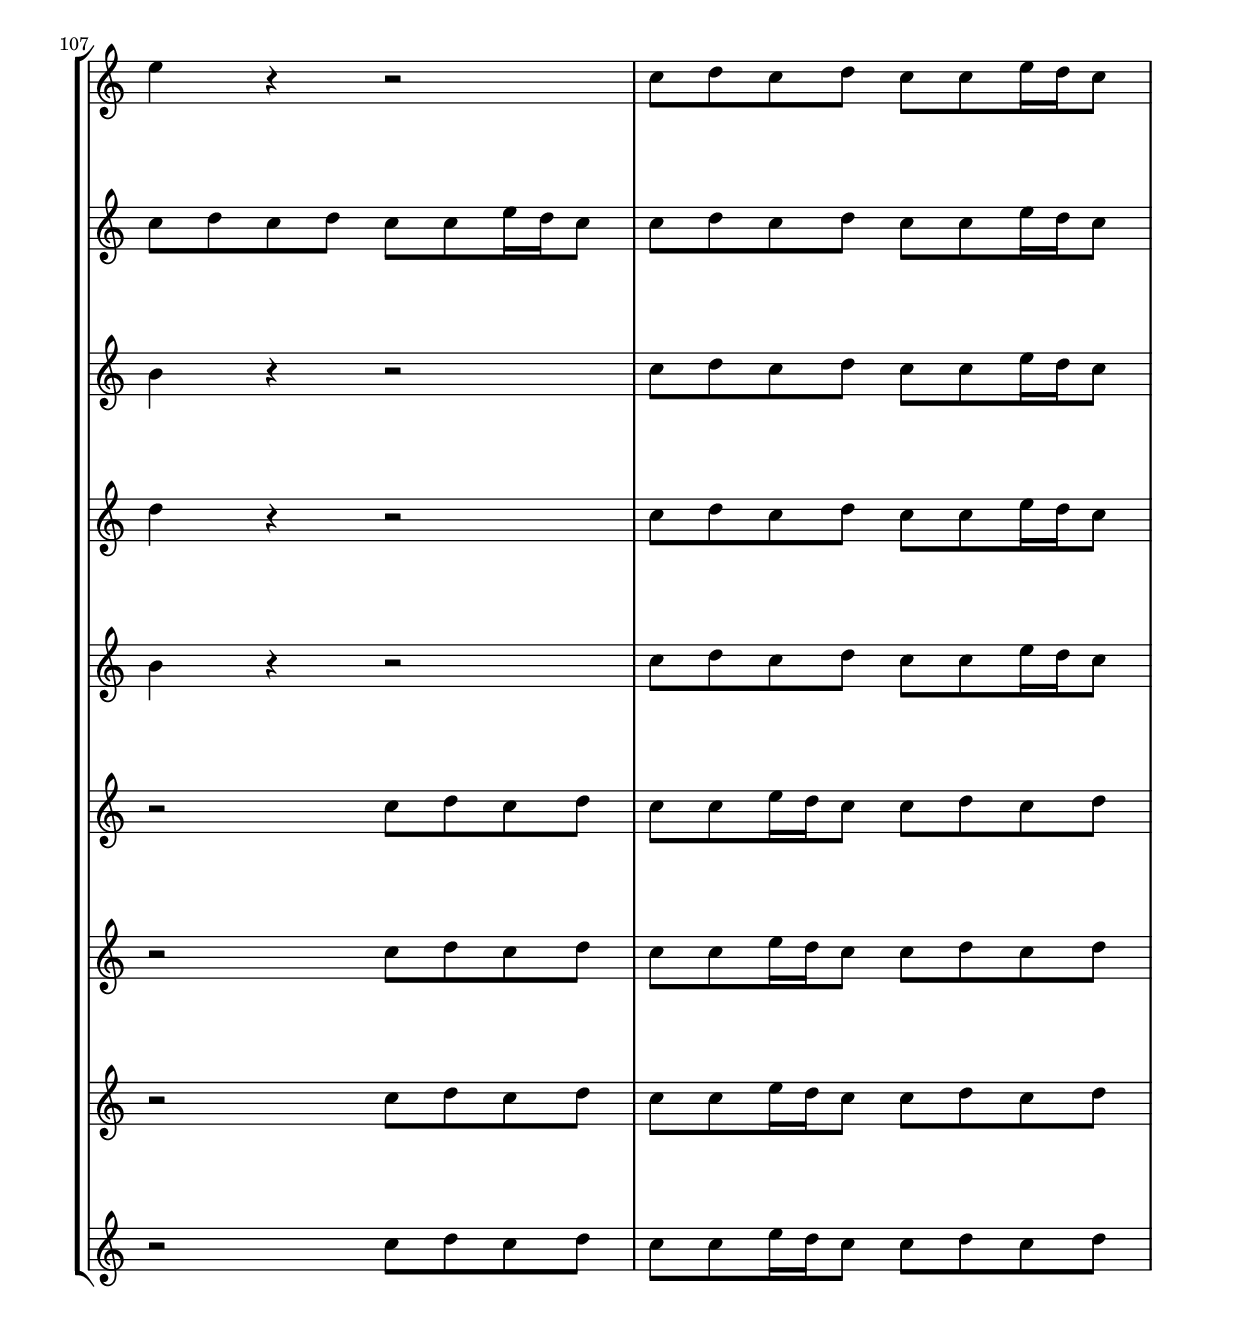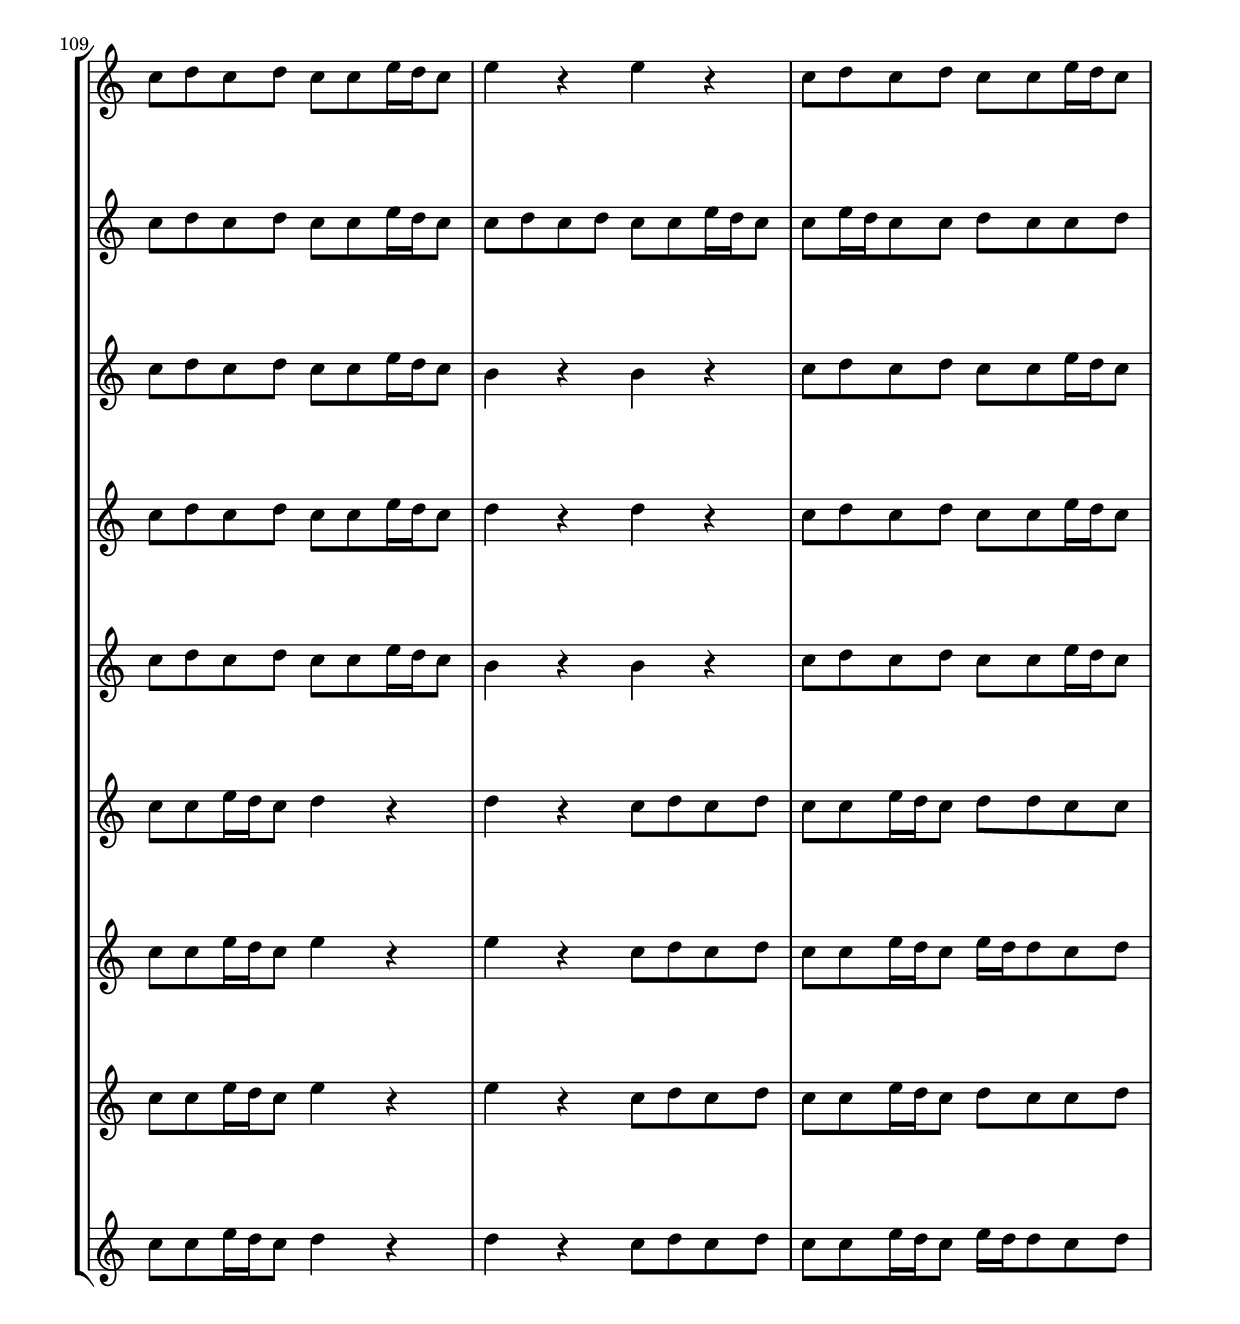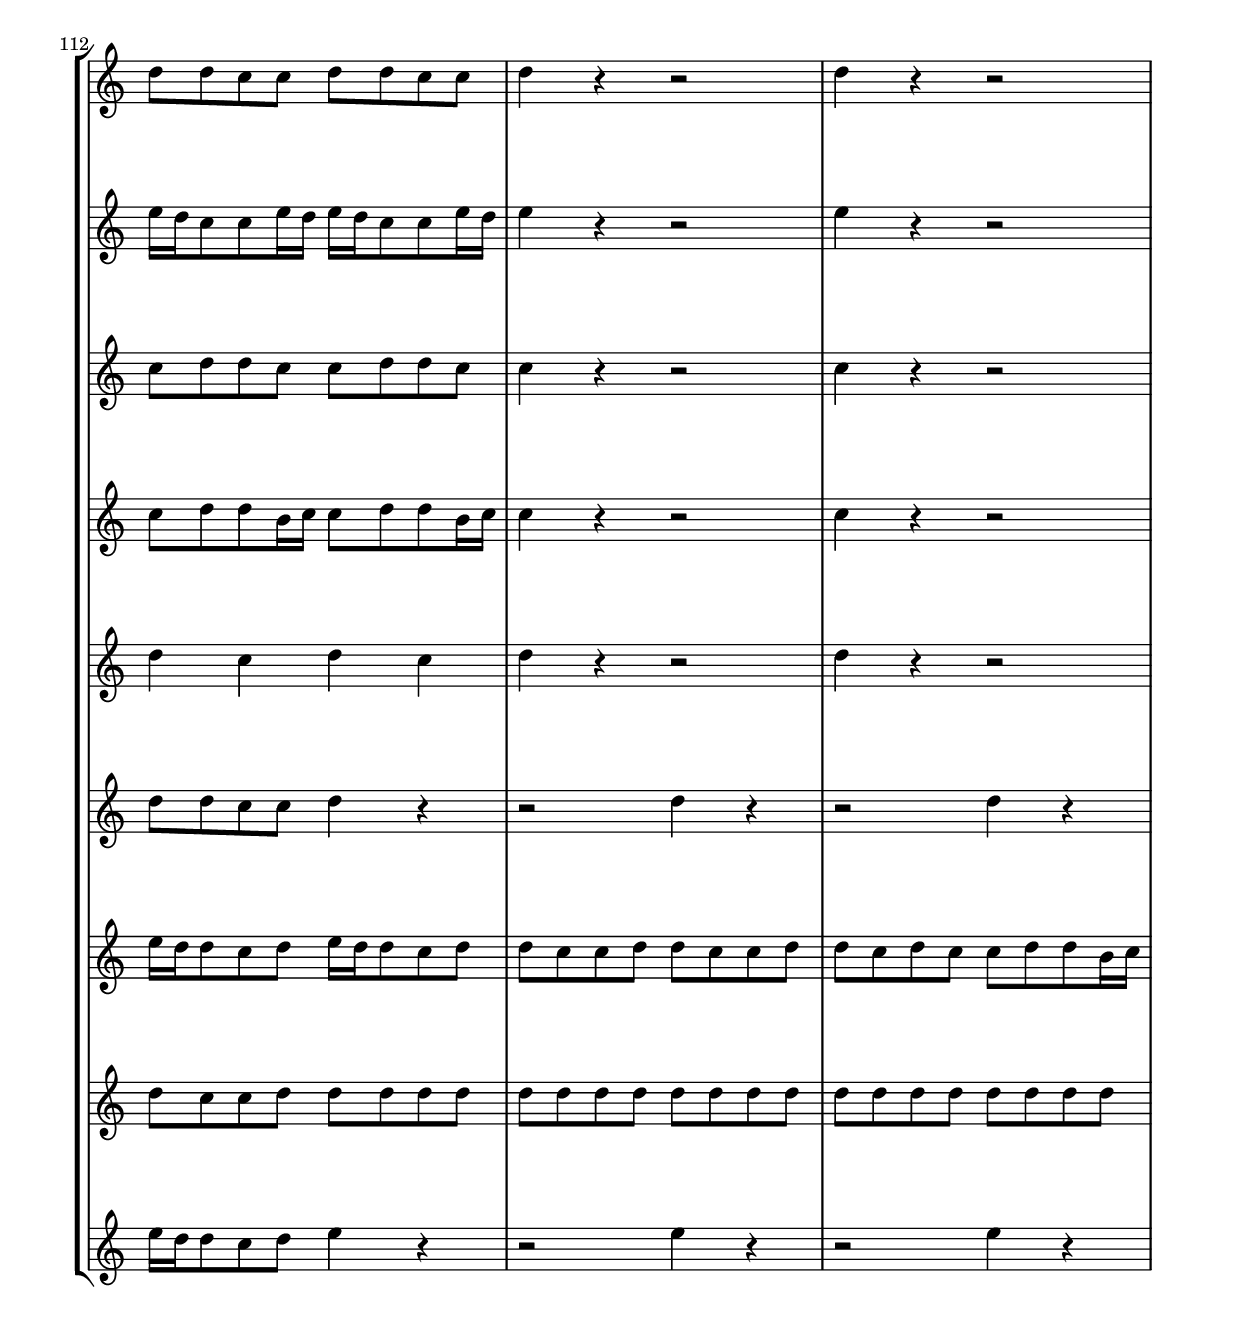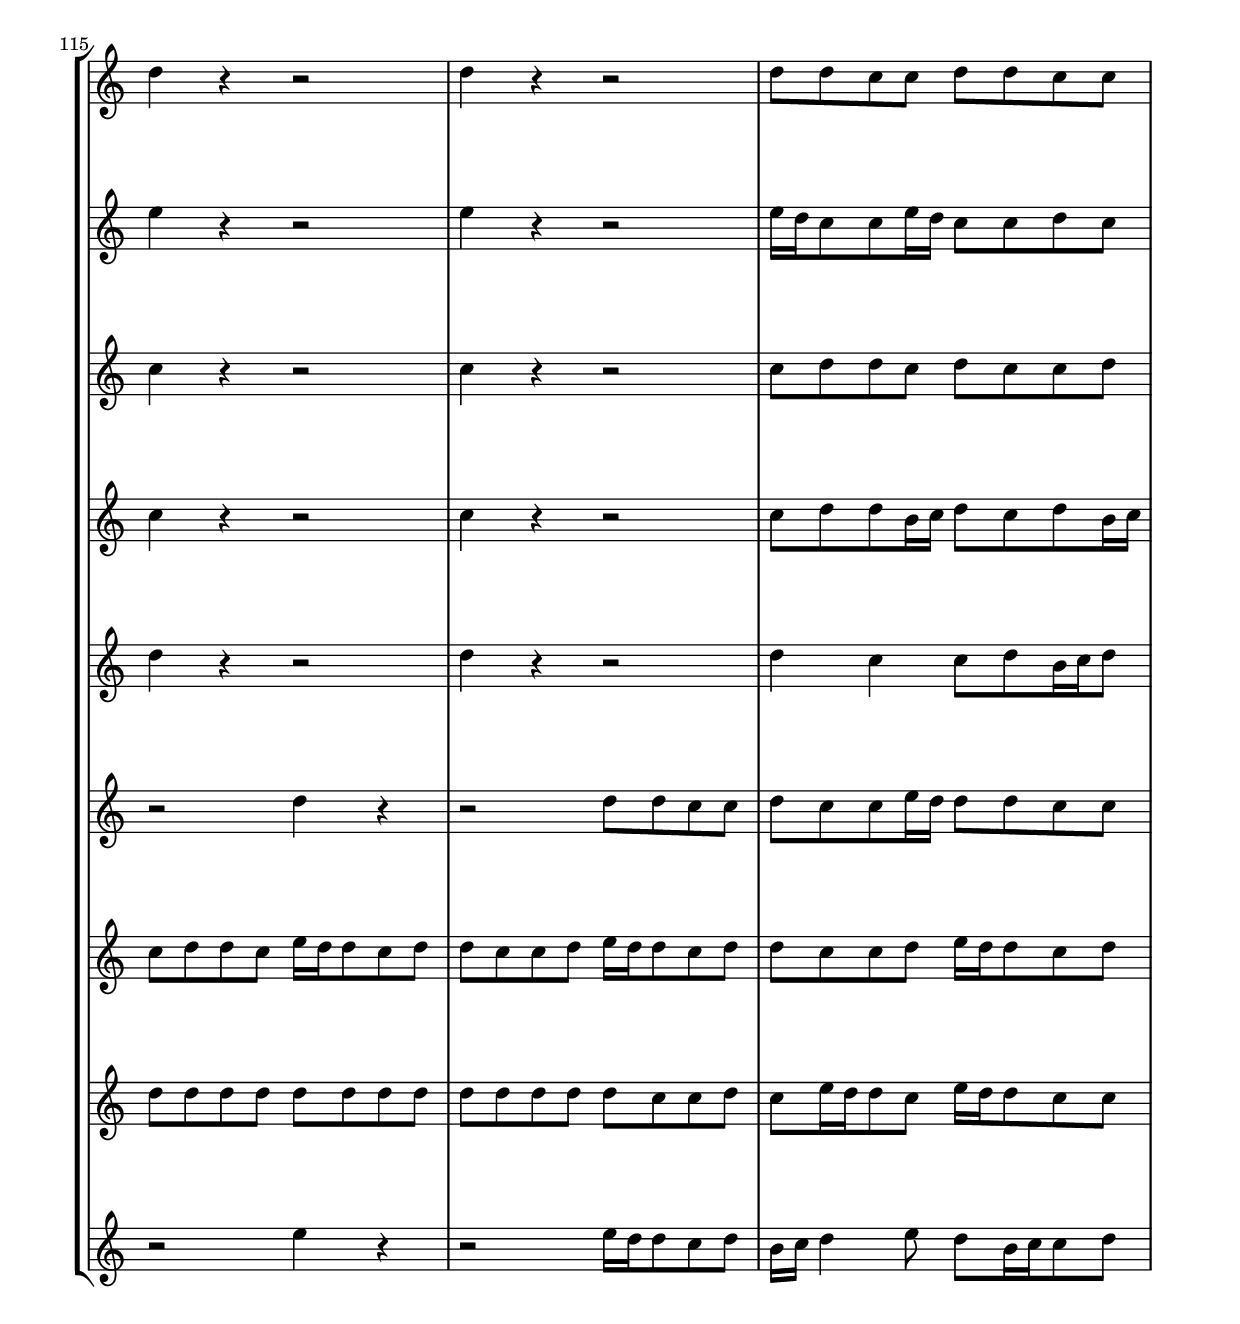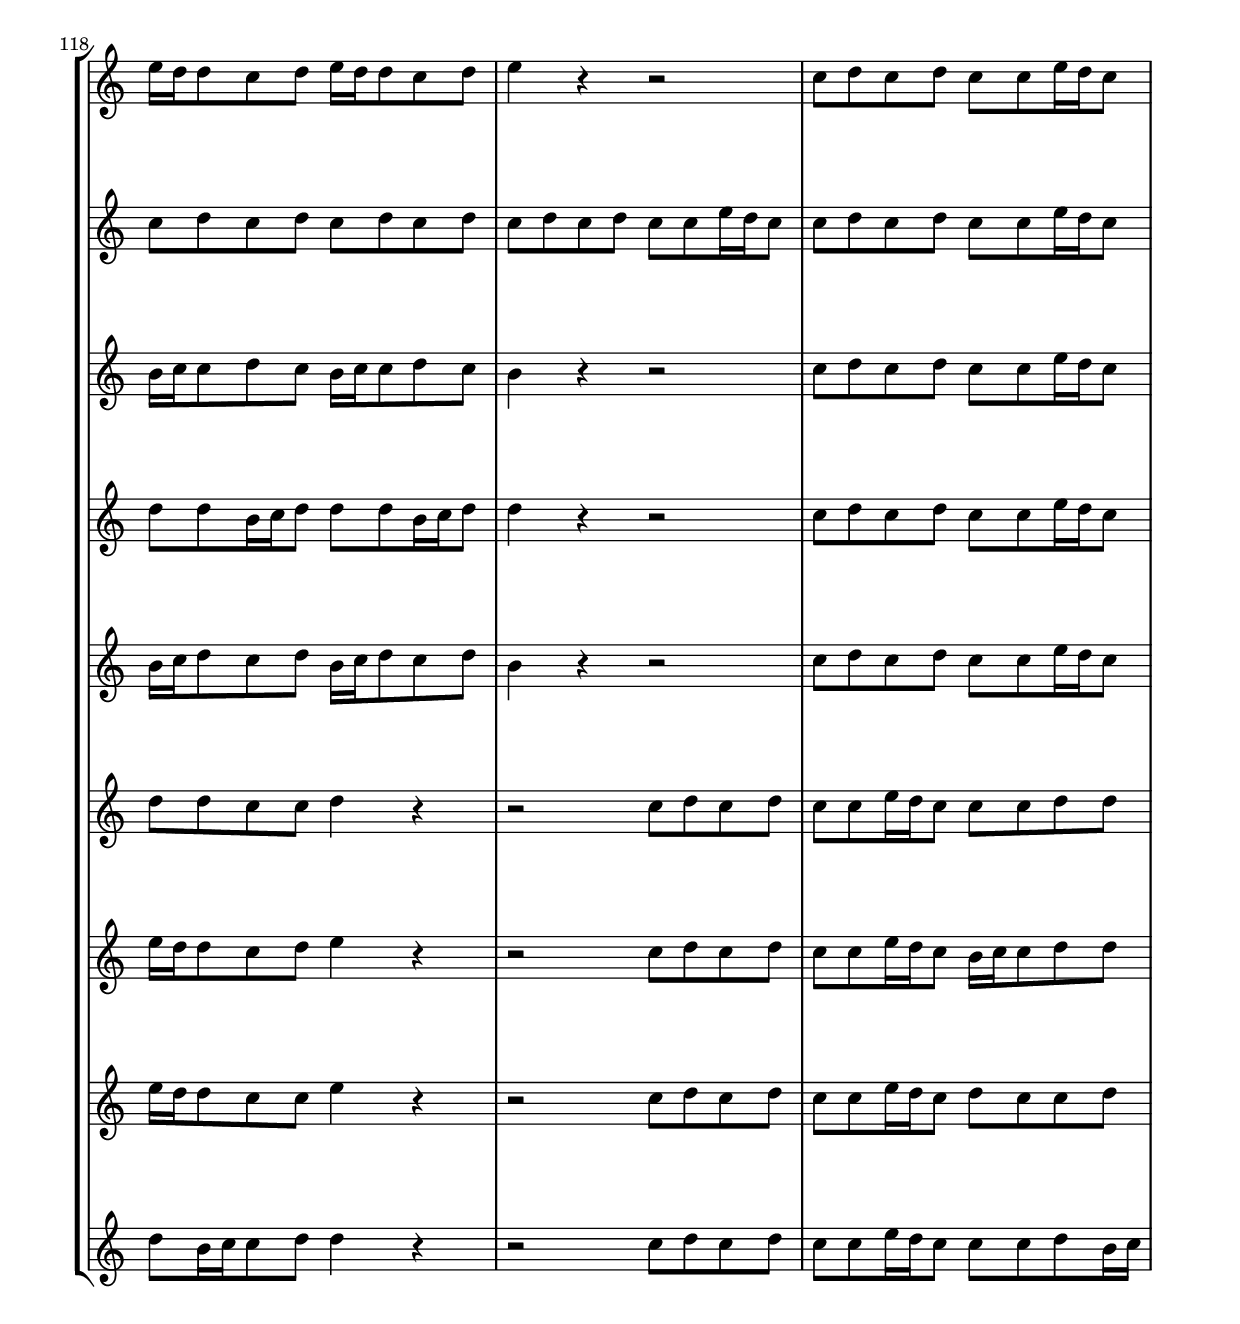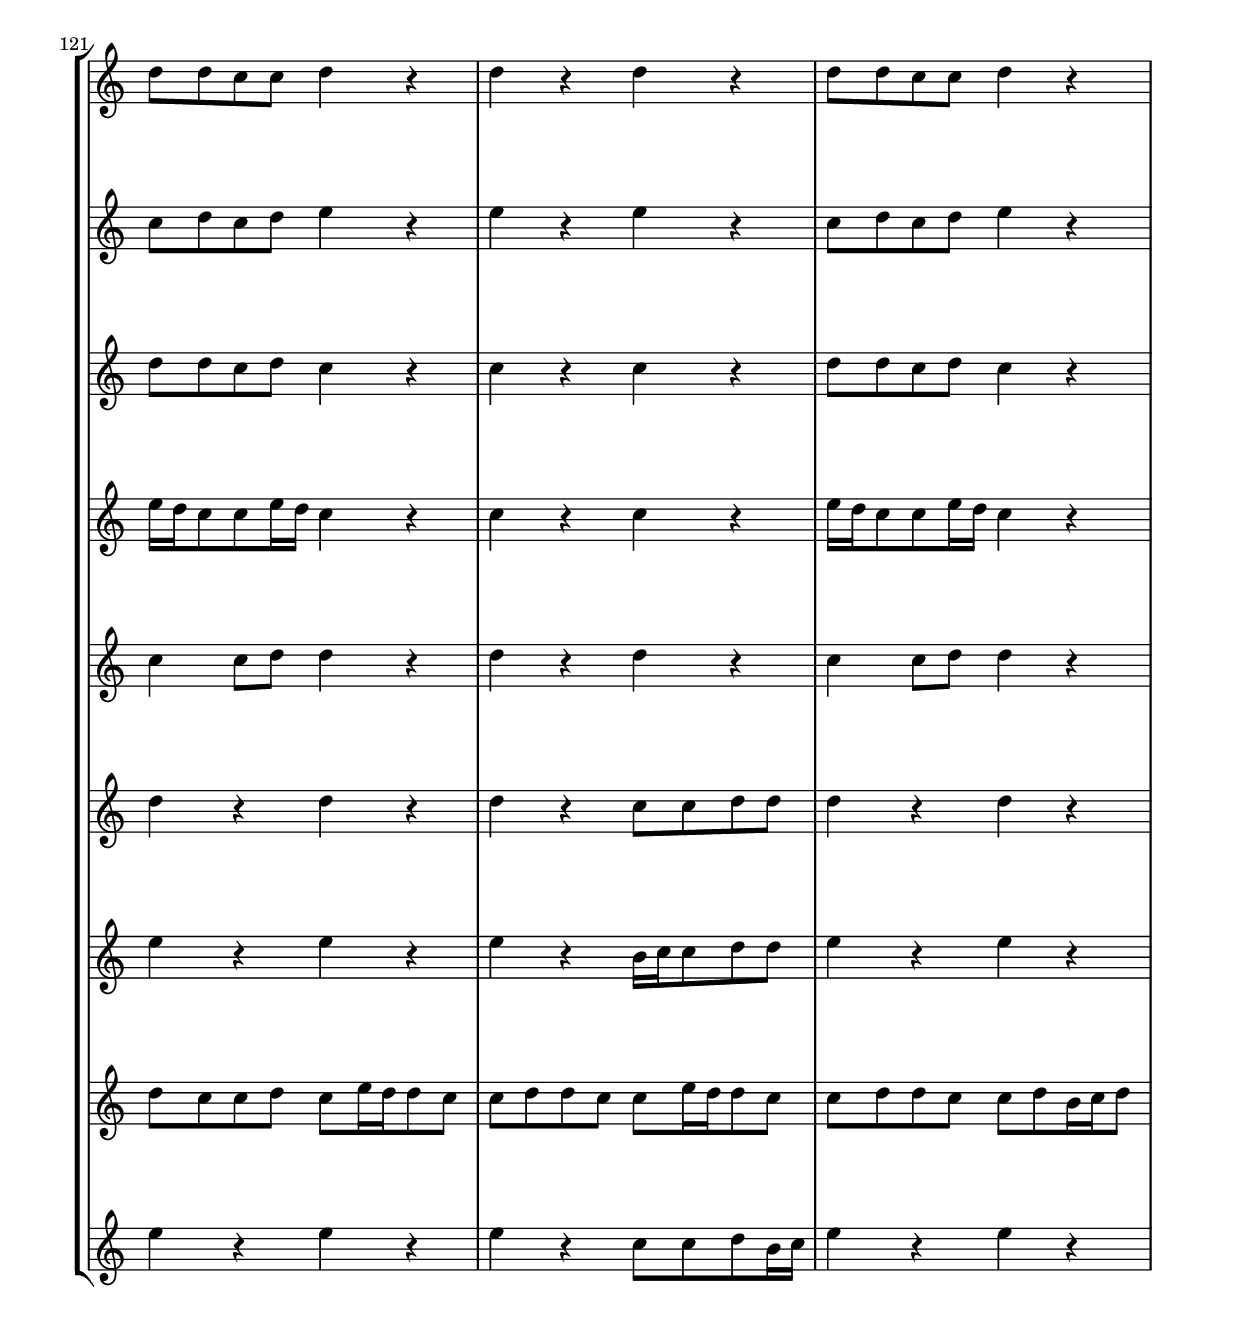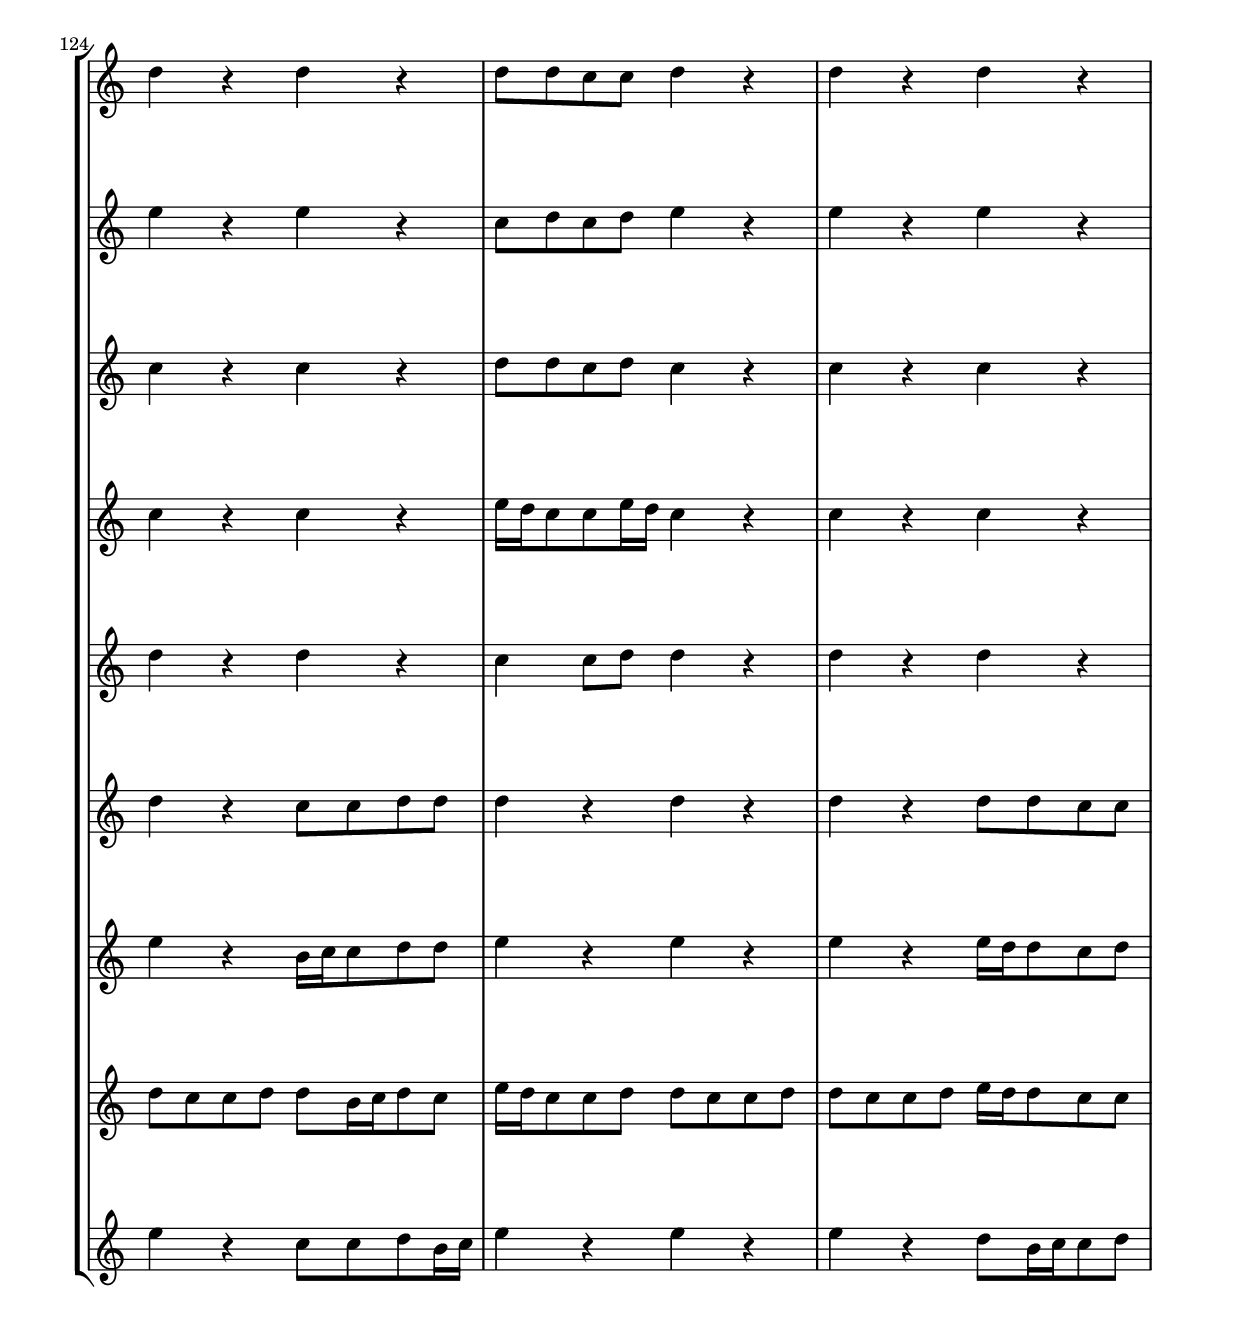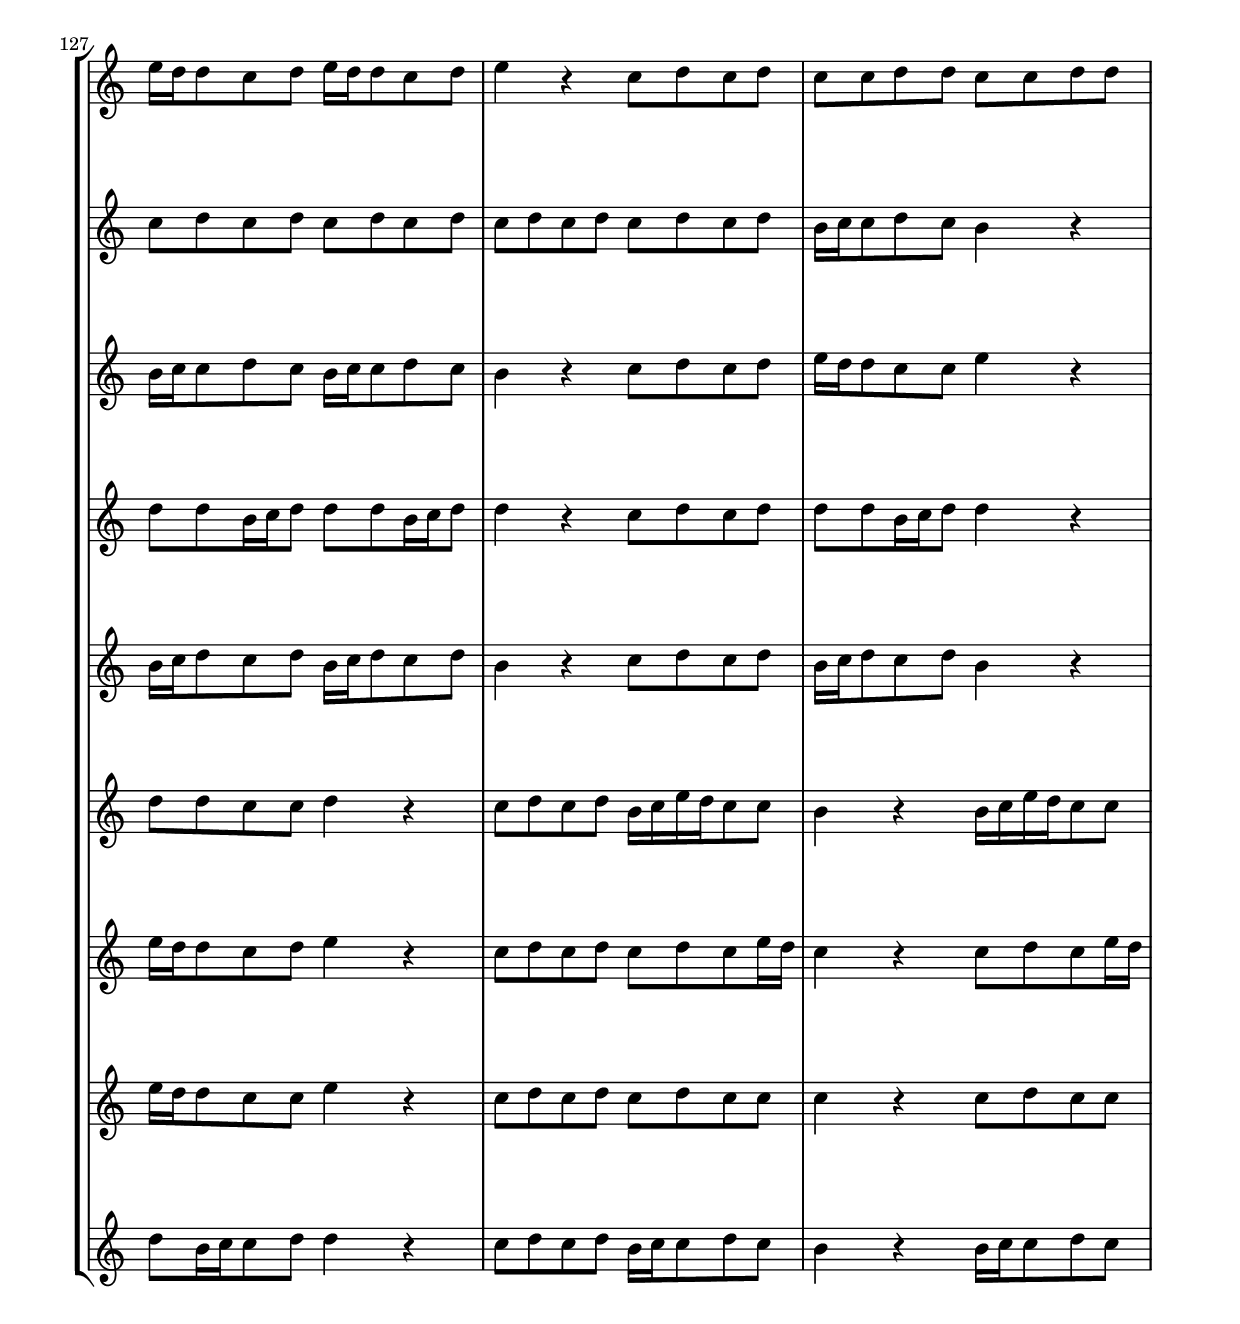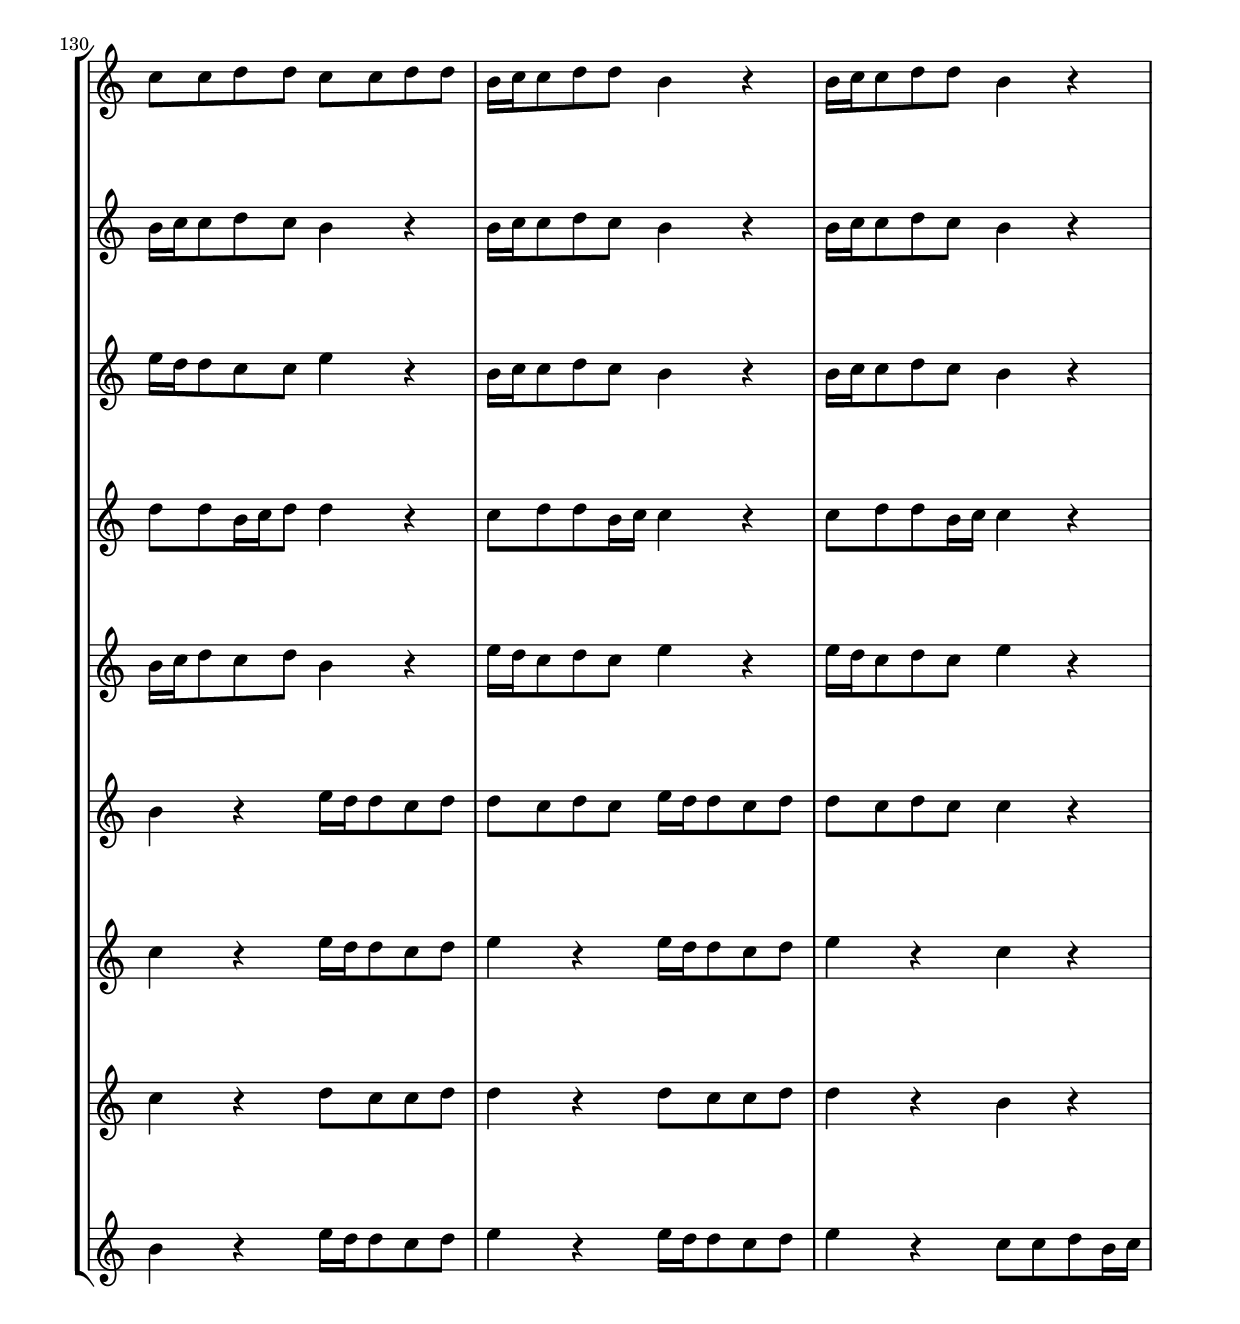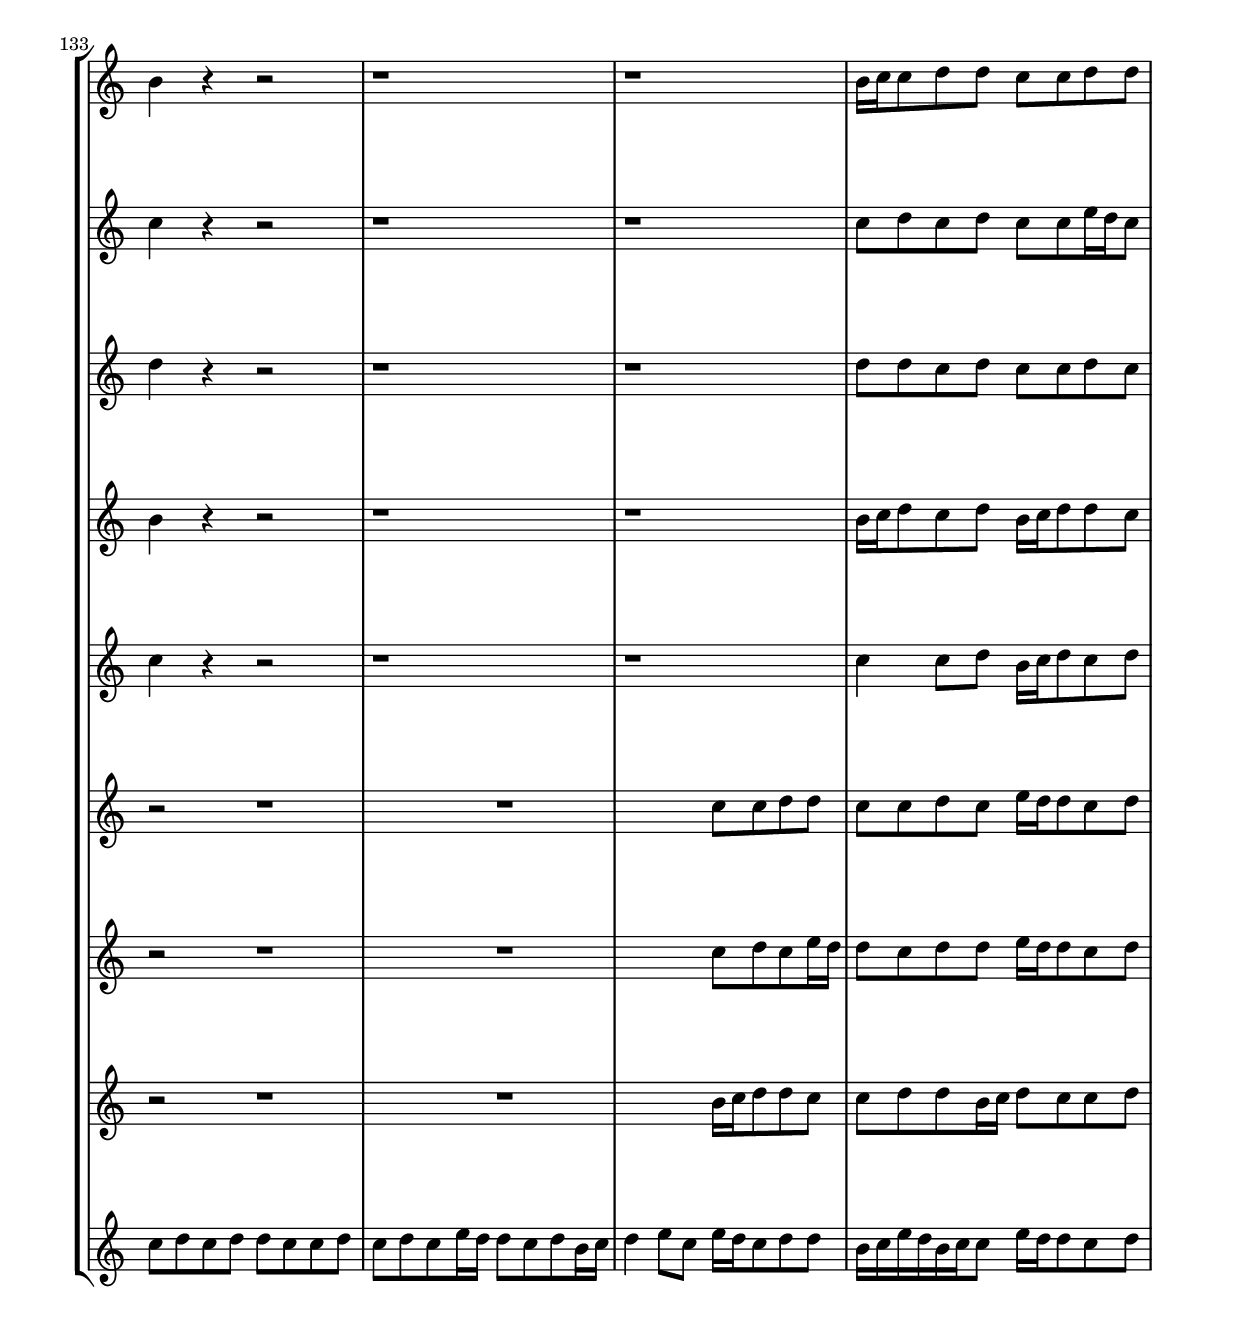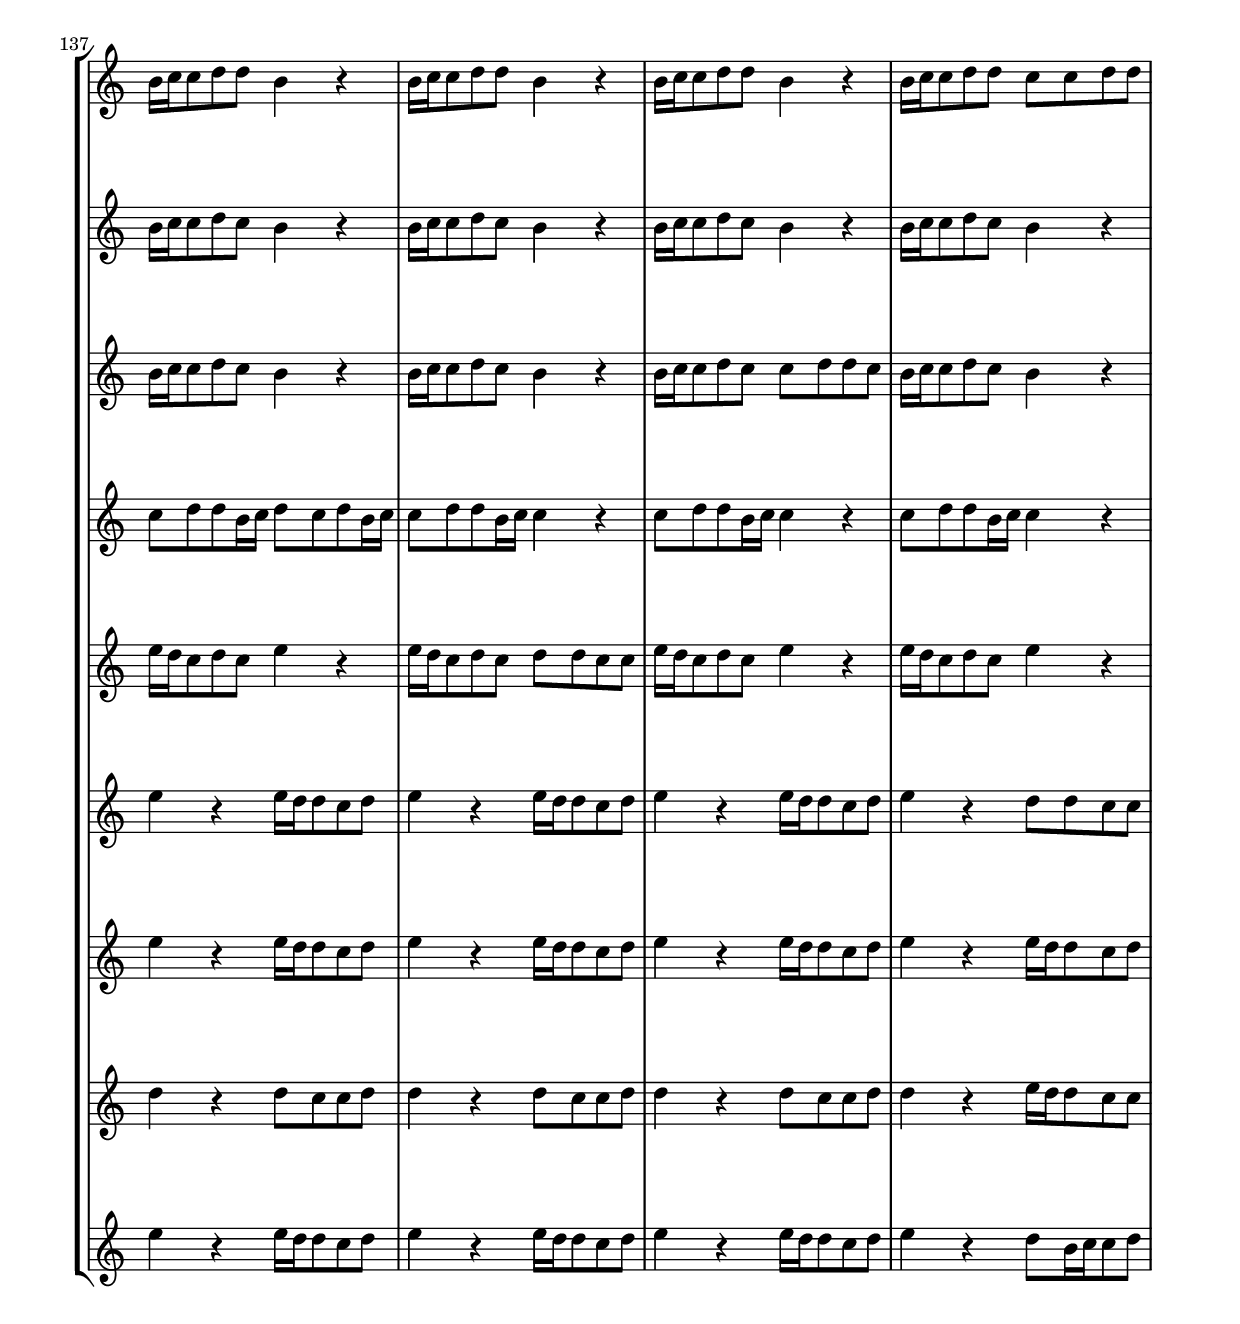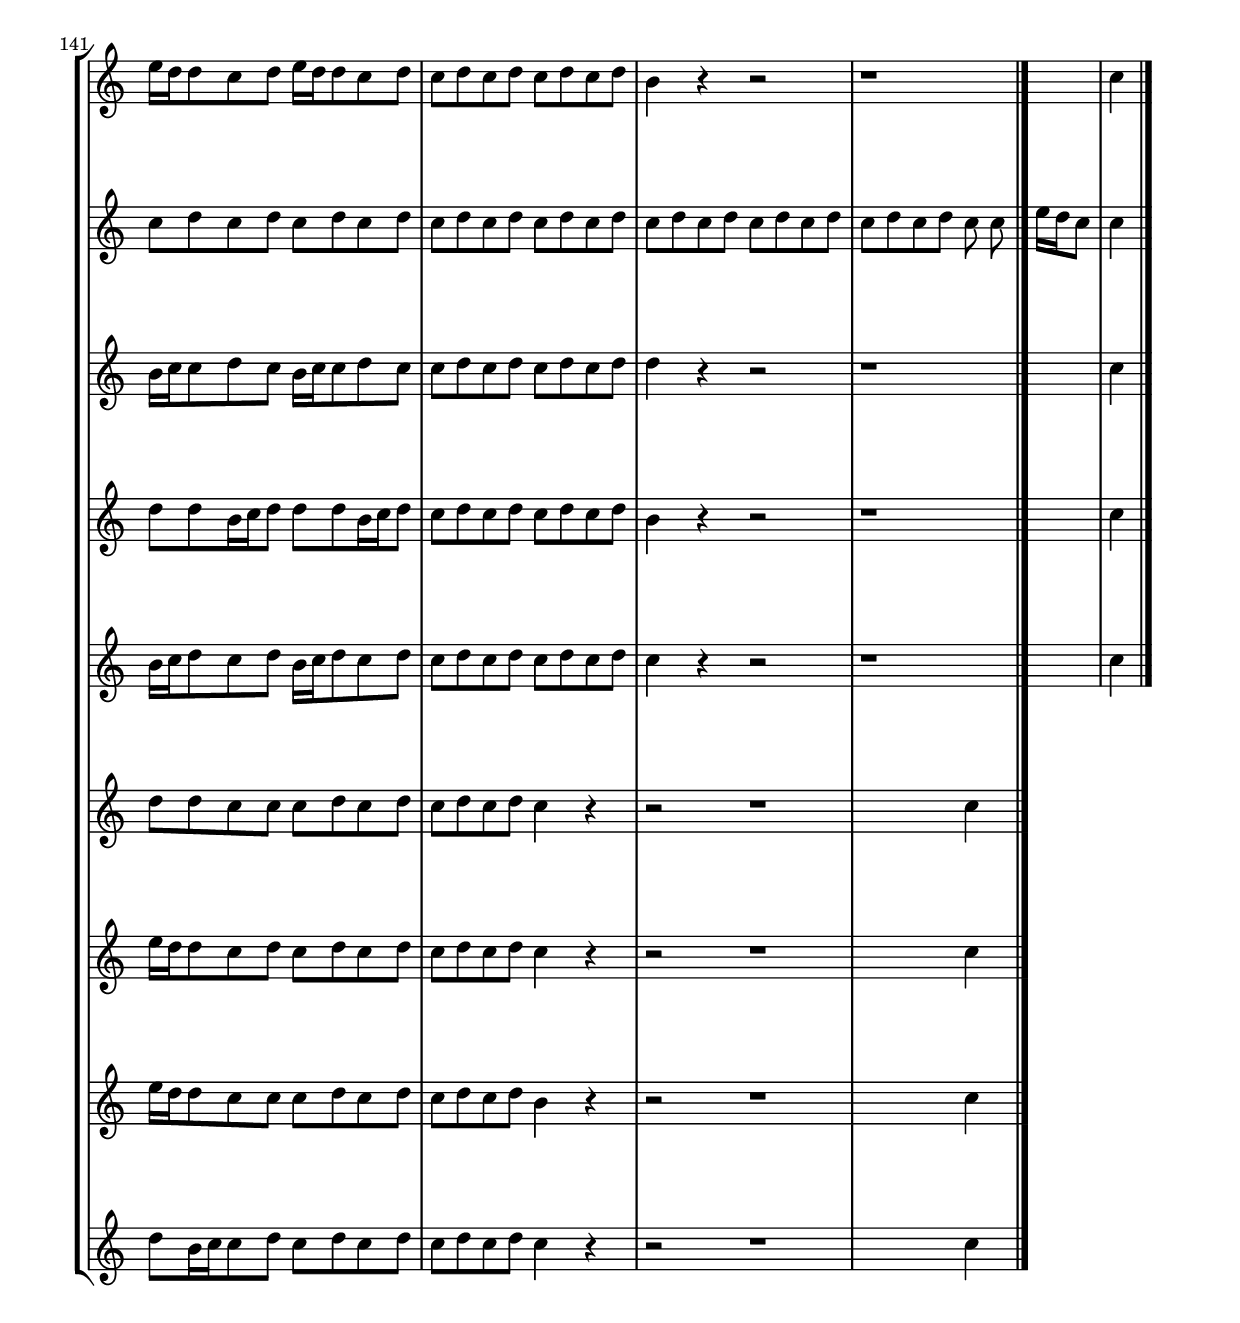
\header{
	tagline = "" 
	title = "Epoch Music"
	subtitle="#
1484540386
"
}

\paper{
  indent = 2\cm
  left-margin = 1.5\cm
  right-margin = 1.5\cm
  top-margin = 2\cm
  bottom-margin = 1.5\cm
  ragged-last-bottom = ##t
  print-all-headers = ##t
  print-page-number = ##f
}

\score{
\header{
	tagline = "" 
	title = "  "
	subtitle="  "
}
 \new  StaffGroup  <<

\new Staff \with {
    instrumentName = #"
Guitar
"
	midiInstrument = "Violin"
  }
\absolute {
\clef
"treble"

\tempo "Adagio" 4 = 60 c''8-.\mp ^"Like Raindrops"  c''8-. d''8-. d''8-. c''8-. c''8-. d''8-. d''8-. c''8-. c''8-. d''8-. d''8-. c''8-. c''8-. d''8-. c''8-. e''16( d''16) d''8-. c''8-. d''8-. d''8-. c''8-. c''8-. d''8-. d''8-. c''8-. d''8-. d''8-. c''8-. c''8-. d''8-. d''8-. b'16( c''16) c''8-. d''8-. d''8-. c''8-. c''8-. d''8-. d''8-. c''8-. d''8-. d''8-. c''8-. d''8-. c''8-. c''8-. d''8-. b'16( c''16) c''8-. d''8-. c''8-. c''8-. d''8-. d''8-. c''8-. c''8-. d''8-. d''8-. c''8-. d''8-. c''8-. c''8-. d''8-. d''4\mf c''4 d''8-.\mp c''8-. c''8-. d''8-. d''8-. c''8-. d''8-. c''8-. c''8-. d''8-. d''8-. b'16( c''16) c''8-. d''8-. c''8-. d''8-. d''8-. c''8-. d''8-. d''8-. b'16( c''16) c''8-. e''16( d''16) c''8-. c''8-. d''8-. c''8-. c''8-. d''8-. c''8-. c''8-. d''8-. c''8-. c''8-. d''8-. c''8-. d''8-. d''8-. c''8-. d''8-. d''8-. b'16( c''16) e''16( d''16) c''8-. d''8-. d''8-. c''8-. c''8-. d''8-. d''8-. b'16( c''16) c''8-. d''8-. d''8-. c''8-. d''8-. b'16( c''16) d''8-. d''8-. c''8-. d''8-. d''8-. c''8-. d''8-. d''8-. c''8-. d''8-. c''8-. c''8-. e''16( d''16) d''8-. c''8-. d''8-. d''8-. c''8-. d''8-. d''8-. b'16( c''16) d''8-. c''8-. d''4\mf e''4 d''8-.\mp c''8-. c''8-. e''16( d''16) d''8-. c''8-. c''8-. d''8-. c''8-. e''16( d''16) c''8-. d''8-. b'16( c''16) d''8-. d''8-. c''8-. e''16( d''16) c''8-. c''8-. d''8-. d''8-. c''8-. d''8-. c''8-. d''8-. d''8-. b'16( c''16) d''8-. c''8-. d''8-. c''8-. d''8-. d''8-. c''8-. e''16( d''16) c''8-. c''8-. d''8-. d''8-. c''8-. c''8-. d''8-. d''8-. b'16( c''16) d''8-. d''8-. b'16( c''16) c''8-. e''16( d''16) c''8-. e''16( d''16) d''8-. c''8-. d''8-. c''8-. d''8-. c''8-. d''8-. b'16( c''16) d''8-. d''8-. c''8-. c''8-. e''16( d''16) d''8-. c''8-. c''8-. e''16( d''16) d''8-. c''8-. d''8-. c''8-. e''16( d''16) c''8-. c''8-. e''16( d''16) d''8-. b'16( c''16) c''8-. d''8-. d''8-. c''8-. e''16( d''16) c''8-. e''16( d''16) d''8-. c''8-. c''8-. d''8-. d''8-. b'16( c''16) e''16( d''16) d''8-. c''8-. e''16( d''16) d''8-. c''2\f\< d''2 c''16 b'16 d''16 e''16 c''8-.\sp c''8-. d''8-. d''8-. b'16( c''16) c''8-. e''16( d''16) d''8-. b'16( c''16) d''8-. d''8-. b'16( c''16) e''16( d''16) d''8-. c''4 r4 r2 \bar"||" 
 \break 
  \tempo "Lento" 2 = 35 \time 2/2  e''2 ^"Like Breathing" 
 \p ~ e''2 d''2 ~ d''2 d''2 ~ d''2 c''2 ~ c''2 b'2 ~ b'2 b'2 ~ b'2 d''2 ~ d''2 
 e''2 ~ e''2 d''2 ~ d''2 d''2 ~ d''2 c''2 ~ c''2 b'2 ~ b'2 b'2 ~ b'2 d''2 ~ d''2 
 e''2 ~ e''2 d''2 ~ d''2 d''2 ~ d''2 c''2 ~ c''2 b'2 ~ b'2 b'2 ~ b'2 d''2 ~ d''2 
 e''2 ~ e''2 d''2 ~ d''2 d''2 ~ d''2 c''2 ~ c''2 b'2 ~ b'2 b'2 ~ b'2 d''2 ~ d''2 
 e''2 ~ e''2 d''2 ~ d''2 d''2 ~ d''2 c''2 ~ c''2 b'2 ~ b'2 b'2 ~ b'2 d''2 ~ d''2 
 e''2 ~ e''2 d''2 ~ d''2 d''2 ~ d''2 c''2 ~ c''2 b'2 ~ b'2 b'2 ~ b'2 d''2 ~ d''2 
 e''2 ~ e''2 d''2 ~ d''2 d''2 ~ d''2 c''2 ~ c''2 b'2 ~ b'2 b'2 ~ b'2 d''2 ~ d''2 
 e''2 ~ e''2 d''2 ~ d''2 d''2 ~ d''2 c''2 ~ c''2 b'2 ~ b'2 b'2 ~ b'2 d''2 ~ d''2 
 e''2 ~ e''2 d''2 ~ d''2 d''2 ~ d''2 c''2 ~ c''2 b'2 ~ b'2 b'2 ~ b'2 d''2 ~ d''2 
 e''16 ^"solo" \mf \< ( d''16 d''8 c''8 d''8 e''2 \> ) d''8 \< ( d''8 c''8 c''8 d''2 \> ) d''8 \< ( d''8 c''8 c''8 d''2 \> ) c''8 \< ( c''8 d''8 d''8 c''2 \> ) b'16 \< ( c''16 c''8 d''8 d''8 b'2 \> ) b'16 \< ( c''16 c''8 d''8 d''8 b'2 \> ) d''8 \< ( d''8 c''8 c''8 d''2 \> ) 
 
 \bar"||" 
 \break 
 \tempo "Allegro" 4 = 120 e''16 \f d''16 d''8 c''8 d''8 e''16 d''16 d''8 c''8 d''8 e''4 r4 r2 c''8 d''8 c''8 d''8 c''8 c''8 e''16 d''16 c''8 c''8 d''8 c''8 d''8 c''8 c''8 e''16 d''16 c''8 e''4 r4 e''4 r4 c''8 d''8 c''8 d''8 c''8 c''8 e''16 d''16 c''8 d''8 d''8 c''8 c''8 d''8 d''8 c''8 c''8 d''4 r4 r2 d''4 r4 r2 d''4 r4 r2 d''4 r4 r2 d''8 d''8 c''8 c''8 d''8 d''8 c''8 c''8 e''16 d''16 d''8 c''8 d''8 e''16 d''16 d''8 c''8 d''8 e''4 r4 r2 c''8 d''8 c''8 d''8 c''8 c''8 e''16 d''16 c''8 d''8 d''8 c''8 c''8 d''4 r4 d''4 r4 d''4 r4 d''8 d''8 c''8 c''8 d''4 r4 d''4 r4 d''4 r4 d''8 d''8 c''8 c''8 d''4 r4 d''4 r4 d''4 r4 e''16 d''16 d''8 c''8 d''8 e''16 d''16 d''8 c''8 d''8 e''4 r4 c''8 d''8 c''8 d''8 c''8 c''8 d''8 d''8 c''8 c''8 d''8 d''8 c''8 c''8 d''8 d''8 c''8 c''8 d''8 d''8 b'16 c''16 c''8 d''8 d''8 b'4 r4 b'16 c''16 c''8 d''8 d''8 b'4 r4 b'4 r4 r2 r1 r1 b'16 c''16 c''8 d''8 d''8 c''8 c''8 d''8 d''8 b'16 c''16 c''8 d''8 d''8 b'4 r4 b'16 c''16 c''8 d''8 d''8 b'4 r4 b'16 c''16 c''8 d''8 d''8 b'4 r4 b'16 c''16 c''8 d''8 d''8 c''8 c''8 d''8 d''8 e''16 d''16 d''8 c''8 d''8 e''16 d''16 d''8 c''8 d''8 c''8 d''8 c''8 d''8 c''8 d''8 c''8 d''8 b'4 r4 r2 r1 c''4 

	\bar "|."

}



\new Staff \with {
    instrumentName = #"
Guitar
"
	midiInstrument = "Violin"
  }
\absolute {
\clef
"treble"

\tempo "Adagio" 4 = 60 r1 r1 c''8-.\mp ^"Like Raindrops"  d''8-. c''8-. d''8-. c''8-. c''8-. e''16( d''16) c''8-. c''8-. e''16( d''16) c''8-. c''8-. d''8-. c''8-. c''8-. d''8-. c''8-. d''8-. d''8-. c''8-. d''8-. c''8-. d''8-. d''8-. c''8-. d''8-. d''8-. c''8-. c''8-. d''8-. c''8-. d''8-. c''8-. d''8-. d''8-. c''8-. c''8-. d''8-. d''8-. c''8-. c''8-. d''8-. c''8-. c''8-. d''8-. d''8-. c''8-. c''8-. d''4\mf c''4 d''8-.\mp d''8-. c''8-. d''8-. c''8-. d''8-. d''8-. c''8-. d''8-. d''8-. c''8-. c''8-. d''8-. d''8-. c''8-. d''8-. c''8-. c''8-. d''8-. c''8-. c''8-. d''8-. b'16( c''16) c''8-. d''8-. c''8-. d''8-. d''8-. b'16( c''16) c''8-. d''8-. d''8-. c''8-. c''8-. d''8-. c''8-. e''16( d''16) c''8-. d''8-. d''8-. c''8-. c''8-. e''16( d''16) d''8-. c''8-. d''8-. d''8-. c''8-. d''8-. d''8-. b'16( c''16) d''8-. d''8-. c''8-. d''8-. d''8-. c''8-. d''8-. d''8-. c''8-. d''8-. c''8-. c''8-. d''8-. d''8-. b'16( c''16) d''8-. d''8-. c''8-. d''8-. c''8-. d''8-. d''8-. c''8-. d''8-. d''8-. b'16( c''16) c''8-. d''8-. d''8-. d''4\mf e''4 c''8-.\mp d''8-. b'16( c''16) d''8-. d''8-. c''8-. c''8-. d''8-. d''8-. c''8-. e''16( d''16) d''8-. b'16( c''16) e''16( d''16) b'16( c''16) c''8-. e''16( d''16) d''8-. c''8-. c''8-. d''8-. d''8-. b'16( c''16) d''8-. b'16( c''16) e''16( d''16) d''8-. b'16( c''16) e''16( d''16) d''8-. b'16( c''16) d''8-. c''8-. d''8-. c''8-. c''8-. d''8-. d''8-. c''8-. c''8-. e''16( d''16) c''8-. c''8-. d''8-. d''8-. c''8-. c''8-. e''16( d''16) d''8-. c''8-. c''8-. d''8-. d''8-. b'16( c''16) d''8-. d''8-. b'16( c''16) e''16( d''16) c''8-. c''8-. d''8-. d''8-. c''8-. c''8-. d''8-. d''8-. b'16( c''16) c''8-. e''16( d''16) c''8-. c''8-. e''16( d''16) b'16( c''16) c''8-. d''8-. d''8-. b'16( c''16) d''8-. c''8-. e''16( d''16) b'16( c''16) e''16( d''16) d''8-. b'16( c''16) c''8-. d''8-. d''8-. c''8-. c''8-. e''16( d''16) b'16( c''16) d''8-. d''8-. c''8-. c''8-. d''8-. c''2\f\< d''2 c''16 b'16 d''16 e''16 c''8-.\sp d''8-. b'16( c''16) e''16( d''16) d''8-. b'16( c''16) c''8-. e''16( d''16) b'16( c''16) c''8-. e''16( d''16) d''8-. b'16( c''16) e''16( d''16) c''4 r4 r2 \bar"||" 
 \break 
  \tempo "Lento" 2 = 35 \time 2/2  c''2 ^"Like Breathing" 
 \p ~ c''2 e''2 ~ e''2 c''2 ~ c''2 b'2 ~ b'2 b'2 ~ b'2 c''2 ~ c''2 d''2 ~ d''2 
 c''2 ~ c''2 e''2 ~ e''2 c''2 ~ c''2 b'2 ~ b'2 b'2 ~ b'2 c''2 ~ c''2 d''2 ~ d''2 
 c''2 ~ c''2 e''2 ~ e''2 c''2 ~ c''2 b'2 ~ b'2 b'2 ~ b'2 c''2 ~ c''2 d''2 ~ d''2 
 c''2 ~ c''2 e''2 ~ e''2 c''2 ~ c''2 b'2 ~ b'2 b'2 ~ b'2 c''2 ~ c''2 d''2 ~ d''2 
 c''2 ~ c''2 e''2 ~ e''2 c''2 ~ c''2 b'2 ~ b'2 b'2 ~ b'2 c''2 ~ c''2 d''2 ~ d''2 
 c''2 ~ c''2 e''2 ~ e''2 c''2 ~ c''2 b'2 ~ b'2 b'2 ~ b'2 c''2 ~ c''2 d''2 ~ d''2 
 c''2 ~ c''2 e''2 ~ e''2 c''2 ~ c''2 b'2 ~ b'2 b'2 ~ b'2 c''2 ~ c''2 d''2 ~ d''2 
 c''2 ~ c''2 e''2 ~ e''2 c''2 ~ c''2 b'2 ~ b'2 b'2 ~ b'2 c''2 ~ c''2 d''2 ~ d''2 
 c''8 ^"solo" \mf \< ( d''8 c''8 d''8 c''2 \> ) e''16 \< ( d''16 c''8 c''8 e''16 d''16 e''2 \> ) c''8 \< ( d''8 c''8 d''8 c''2 \> ) b'16 \< ( c''16 c''8 d''8 c''8 b'2 \> ) b'16 \< ( c''16 c''8 d''8 c''8 b'2 \> ) c''8 \< ( d''8 c''8 d''8 c''2 \> ) d''8 \< ( c''8 d''8 c''8 d''2 \> ) 
 c''8 ^"accompanying" \p \< ( d''8 c''8 d''8 c''2 \> ) e''16 \< ( d''16 c''8 c''8 e''16 d''16 e''2 \> ) c''8 \< ( d''8 c''8 d''8 c''2 \> ) b'16 \< ( c''16 c''8 d''8 c''8 b'2 \> ) b'16 \< ( c''16 c''8 d''8 c''8 b'2 \> ) c''8 \< ( d''8 c''8 d''8 c''2 \> ) d''8 \< ( c''8 d''8 c''8 d''2 \> ) 
 
 \bar"||" 
 \break 
 \tempo "Allegro" 4 = 120 c''8 \f d''8 c''8 d''8 c''8 d''8 c''8 d''8 c''8 d''8 c''8 d''8 c''8 c''8 e''16 d''16 c''8 c''8 d''8 c''8 d''8 c''8 c''8 e''16 d''16 c''8 c''8 d''8 c''8 d''8 c''8 c''8 e''16 d''16 c''8 c''8 d''8 c''8 d''8 c''8 c''8 e''16 d''16 c''8 c''8 e''16 d''16 c''8 c''8 d''8 c''8 c''8 d''8 e''16 d''16 c''8 c''8 e''16 d''16 e''16 d''16 c''8 c''8 e''16 d''16 e''4 r4 r2 e''4 r4 r2 e''4 r4 r2 e''4 r4 r2 e''16 d''16 c''8 c''8 e''16 d''16 c''8 c''8 d''8 c''8 c''8 d''8 c''8 d''8 c''8 d''8 c''8 d''8 c''8 d''8 c''8 d''8 c''8 c''8 e''16 d''16 c''8 c''8 d''8 c''8 d''8 c''8 c''8 e''16 d''16 c''8 c''8 d''8 c''8 d''8 e''4 r4 e''4 r4 e''4 r4 c''8 d''8 c''8 d''8 e''4 r4 e''4 r4 e''4 r4 c''8 d''8 c''8 d''8 e''4 r4 e''4 r4 e''4 r4 c''8 d''8 c''8 d''8 c''8 d''8 c''8 d''8 c''8 d''8 c''8 d''8 c''8 d''8 c''8 d''8 b'16 c''16 c''8 d''8 c''8 b'4 r4 b'16 c''16 c''8 d''8 c''8 b'4 r4 b'16 c''16 c''8 d''8 c''8 b'4 r4 b'16 c''16 c''8 d''8 c''8 b'4 r4 c''4 r4 r2 r1 r1 c''8 d''8 c''8 d''8 c''8 c''8 e''16 d''16 c''8 b'16 c''16 c''8 d''8 c''8 b'4 r4 b'16 c''16 c''8 d''8 c''8 b'4 r4 b'16 c''16 c''8 d''8 c''8 b'4 r4 b'16 c''16 c''8 d''8 c''8 b'4 r4 c''8 d''8 c''8 d''8 c''8 d''8 c''8 d''8 c''8 d''8 c''8 d''8 c''8 d''8 c''8 d''8 c''8 d''8 c''8 d''8 c''8 d''8 c''8 d''8 c''8 d''8 c''8 d''8 c''8 c''8 e''16 d''16 c''8 c''4 

	\bar "|."

}



\new Staff \with {
    instrumentName = #"
Guitar
"
	midiInstrument = "Violin"
  }
\absolute {
\clef
"treble"

\tempo "Adagio" 4 = 60 r1 r1 r1 r1 c''8-.\mp ^"Like Raindrops"  d''8-. d''8-. c''8-. d''8-. c''8-. c''8-. d''8-. c''8-. c''8-. d''8-. d''8-. c''8-. d''8-. d''8-. c''8-. d''8-. c''8-. d''8-. c''8-. d''8-. c''8-. c''8-. d''8-. c''8-. d''8-. d''8-. c''8-. d''8-. d''8-. c''8-. d''8-. d''4\mf c''4 d''8-.\mp c''8-. d''8-. c''8-. e''16( d''16) d''8-. c''8-. c''8-. e''16( d''16) d''8-. c''8-. c''8-. e''16( d''16) c''8-. c''8-. d''8-. c''8-. c''8-. d''8-. c''8-. e''16( d''16) c''8-. d''8-. d''8-. b'16( c''16) c''8-. d''8-. c''8-. c''8-. d''8-. d''8-. c''8-. c''8-. d''8-. c''8-. c''8-. e''16( d''16) c''8-. c''8-. d''8-. c''8-. c''8-. d''8-. d''8-. c''8-. d''8-. d''8-. c''8-. c''8-. d''8-. c''8-. d''8-. c''8-. e''16( d''16) d''8-. b'16( c''16) e''16( d''16) d''8-. c''8-. c''8-. d''8-. c''8-. c''8-. e''16( d''16) c''8-. c''8-. d''8-. b'16( c''16) c''8-. d''8-. b'16( c''16) d''8-. c''8-. e''16( d''16) d''8-. c''8-. c''8-. d''8-. d''8-. c''8-. d''4\mf e''4 c''8-.\mp d''8-. d''8-. c''8-. c''8-. d''8-. d''8-. c''8-. c''8-. d''8-. c''8-. d''8-. d''8-. c''8-. c''8-. d''8-. d''8-. b'16( c''16) c''8-. d''8-. d''8-. c''8-. d''8-. d''8-. c''8-. d''8-. c''8-. e''16( d''16) d''8-. b'16( c''16) d''8-. d''8-. b'16( c''16) c''8-. e''16( d''16) d''8-. c''8-. c''8-. d''8-. b'16( c''16) d''8-. d''8-. c''8-. c''8-. e''16( d''16) d''8-. b'16( c''16) d''8-. d''8-. b'16( c''16) c''8-. d''8-. d''8-. b'16( c''16) c''8-. d''8-. c''8-. c''8-. e''16( d''16) b'16( c''16) c''8-. e''16( d''16) d''8-. b'16( c''16) d''8-. b'16( c''16) c''8-. e''16( d''16) c''8-. c''8-. e''16( d''16) d''8-. c''8-. c''8-. d''8-. c''8-. c''8-. e''16( d''16) d''8-. b'16( c''16) c''8-. e''16( d''16) b'16( c''16) c''8-. d''8-. d''8-. c''8-. d''8-. d''8-. b'16( c''16) e''16( d''16) d''8-. c''8-. d''8-. d''8-. c''8-. c''2\f\< d''2 c''16 b'16 d''16 e''16 d''8-.\sp d''8-. b'16( c''16) e''16( d''16) d''8-. b'16( c''16) e''16( d''16) d''8-. b'16( c''16) c''8-. d''8-. d''8-. c''8-. e''16( d''16) c''4 r4 r2 \bar"||" 
 \break 
  \tempo "Lento" 2 = 35 \time 2/2  b'2 ^"Like Breathing" 
 \p ~ b'2 c''2 ~ c''2 d''2 ~ d''2 e''2 ~ e''2 b'2 ~ b'2 d''2 ~ d''2 d''2 ~ d''2 
 b'2 ~ b'2 c''2 ~ c''2 d''2 ~ d''2 e''2 ~ e''2 b'2 ~ b'2 d''2 ~ d''2 d''2 ~ d''2 
 b'2 ~ b'2 c''2 ~ c''2 d''2 ~ d''2 e''2 ~ e''2 b'2 ~ b'2 d''2 ~ d''2 d''2 ~ d''2 
 b'2 ~ b'2 c''2 ~ c''2 d''2 ~ d''2 e''2 ~ e''2 b'2 ~ b'2 d''2 ~ d''2 d''2 ~ d''2 
 b'2 ~ b'2 c''2 ~ c''2 d''2 ~ d''2 e''2 ~ e''2 b'2 ~ b'2 d''2 ~ d''2 d''2 ~ d''2 
 b'2 ~ b'2 c''2 ~ c''2 d''2 ~ d''2 e''2 ~ e''2 b'2 ~ b'2 d''2 ~ d''2 d''2 ~ d''2 
 b'2 ~ b'2 c''2 ~ c''2 d''2 ~ d''2 e''2 ~ e''2 b'2 ~ b'2 d''2 ~ d''2 d''2 ~ d''2 
 b'16 ^"solo" \mf \< ( c''16 c''8 d''8 c''8 b'2 \> ) c''8 \< ( d''8 d''8 c''8 c''2 \> ) d''8 \< ( d''8 c''8 d''8 d''2 \> ) e''16 \< ( d''16 d''8 c''8 c''8 e''2 \> ) b'16 \< ( c''16 c''8 d''8 c''8 b'2 \> ) d''8 \< ( d''8 c''8 d''8 d''2 \> ) d''8 \< ( d''8 c''8 d''8 d''2 \> ) 
 b'16 ^"accompanying" \p \< ( c''16 c''8 d''8 c''8 b'2 \> ) c''8 \< ( d''8 d''8 c''8 c''2 \> ) d''8 \< ( d''8 c''8 d''8 d''2 \> ) e''16 \< ( d''16 d''8 c''8 c''8 e''2 \> ) b'16 \< ( c''16 c''8 d''8 c''8 b'2 \> ) d''8 \< ( d''8 c''8 d''8 d''2 \> ) d''8 \< ( d''8 c''8 d''8 d''2 \> ) 
 b'16 \< ( c''16 c''8 d''8 c''8 b'2 \> ) c''8 \< ( d''8 d''8 c''8 c''2 \> ) d''8 \< ( d''8 c''8 d''8 d''2 \> ) e''16 \< ( d''16 d''8 c''8 c''8 e''2 \> ) b'16 \< ( c''16 c''8 d''8 c''8 b'2 \> ) d''8 \< ( d''8 c''8 d''8 d''2 \> ) d''8 \< ( d''8 c''8 d''8 d''2 \> ) 
 
 \bar"||" 
 \break 
 \tempo "Allegro" 4 = 120 b'16 \f c''16 c''8 d''8 c''8 b'16 c''16 c''8 d''8 c''8 b'4 r4 r2 c''8 d''8 c''8 d''8 c''8 c''8 e''16 d''16 c''8 c''8 d''8 c''8 d''8 c''8 c''8 e''16 d''16 c''8 b'4 r4 b'4 r4 c''8 d''8 c''8 d''8 c''8 c''8 e''16 d''16 c''8 c''8 d''8 d''8 c''8 c''8 d''8 d''8 c''8 c''4 r4 r2 c''4 r4 r2 c''4 r4 r2 c''4 r4 r2 c''8 d''8 d''8 c''8 d''8 c''8 c''8 d''8 b'16 c''16 c''8 d''8 c''8 b'16 c''16 c''8 d''8 c''8 b'4 r4 r2 c''8 d''8 c''8 d''8 c''8 c''8 e''16 d''16 c''8 d''8 d''8 c''8 d''8 c''4 r4 c''4 r4 c''4 r4 d''8 d''8 c''8 d''8 c''4 r4 c''4 r4 c''4 r4 d''8 d''8 c''8 d''8 c''4 r4 c''4 r4 c''4 r4 b'16 c''16 c''8 d''8 c''8 b'16 c''16 c''8 d''8 c''8 b'4 r4 c''8 d''8 c''8 d''8 e''16 d''16 d''8 c''8 c''8 e''4 r4 e''16 d''16 d''8 c''8 c''8 e''4 r4 b'16 c''16 c''8 d''8 c''8 b'4 r4 b'16 c''16 c''8 d''8 c''8 b'4 r4 d''4 r4 r2 r1 r1 d''8 d''8 c''8 d''8 c''8 c''8 d''8 c''8 b'16 c''16 c''8 d''8 c''8 b'4 r4 b'16 c''16 c''8 d''8 c''8 b'4 r4 b'16 c''16 c''8 d''8 c''8 c''8 d''8 d''8 c''8 b'16 c''16 c''8 d''8 c''8 b'4 r4 b'16 c''16 c''8 d''8 c''8 b'16 c''16 c''8 d''8 c''8 c''8 d''8 c''8 d''8 c''8 d''8 c''8 d''8 d''4 r4 r2 r1 c''4 

	\bar "|."

}



\new Staff \with {
    instrumentName = #"
Guitar
"
	midiInstrument = "Violin"
  }
\absolute {
\clef
"treble"

\tempo "Adagio" 4 = 60 r1 r1 r1 r1 r1 r1 c''8-.\mp ^"Like Raindrops"  d''8-. d''8-. b'16( c''16) d''8-. c''8-. d''8-. b'16( c''16) d''8-. d''8-. c''8-. c''8-. d''8-. c''8-. c''8-. d''8-. d''4\mf c''4 c''8-.\mp d''8-. c''8-. d''8-. c''8-. c''8-. d''8-. c''8-. c''8-. d''8-. d''8-. c''8-. c''8-. d''8-. c''8-. d''8-. d''8-. c''8-. e''16( d''16) c''8-. c''8-. e''16( d''16) c''8-. c''8-. d''8-. c''8-. c''8-. e''16( d''16) c''8-. c''8-. d''8-. d''8-. c''8-. d''8-. c''8-. d''8-. d''8-. c''8-. d''8-. d''8-. c''8-. e''16( d''16) d''8-. c''8-. e''16( d''16) b'16( c''16) c''8-. d''8-. d''8-. c''8-. e''16( d''16) c''8-. d''8-. c''8-. c''8-. d''8-. c''8-. d''8-. d''8-. c''8-. d''8-. c''8-. c''8-. d''8-. d''8-. c''8-. d''8-. d''8-. b'16( c''16) c''8-. d''8-. b'16( c''16) d''8-. d''8-. b'16( c''16) c''8-. d''8-. d''8-. c''8-. c''8-. d''4\mf e''4 e''16(\mp d''16) d''8-. c''8-. c''8-. e''16( d''16) c''8-. c''8-. d''8-. d''8-. c''8-. c''8-. d''8-. c''8-. c''8-. d''8-. d''8-. c''8-. d''8-. d''8-. b'16( c''16) d''8-. b'16( c''16) c''8-. d''8-. c''8-. d''8-. d''8-. c''8-. c''8-. e''16( d''16) d''8-. c''8-. c''8-. d''8-. d''8-. b'16( c''16) c''8-. d''8-. d''8-. b'16( c''16) e''16( d''16) d''8-. c''8-. c''8-. d''8-. b'16( c''16) c''8-. d''8-. d''8-. c''8-. d''8-. b'16( c''16) c''8-. d''8-. d''8-. b'16( c''16) c''8-. d''8-. b'16( c''16) e''16( d''16) d''8-. c''8-. c''8-. d''8-. d''8-. b'16( c''16) e''16( d''16) d''8-. b'16( c''16) c''8-. d''8-. d''8-. b'16( c''16) e''16( d''16) d''8-. b'16( c''16) e''16( d''16) d''8-. b'16( c''16) c''8-. d''8-. b'16( c''16) c''8-. d''8-. b'16( c''16) c''8-. d''8-. b'16( c''16) d''8-. b'16( c''16) e''16( d''16) b'16( c''16) c''8-. d''8-. c''8-. c''8-. c''2\f\< d''2 c''16 b'16 d''16 e''16 d''8-.\sp b'16( c''16) d''8-. c''8-. c''8-. e''16( d''16) d''8-. b'16( c''16) c''8-. e''16( d''16) c''8-. c''8-. d''8-. c''8-. c''4 r4 r2 \bar"||" 
 \break 
  \tempo "Lento" 2 = 35 \time 2/2  d''2 ^"Like Breathing" 
 \p ~ d''2 c''2 ~ c''2 e''2 ~ e''2 d''2 ~ d''2 c''2 ~ c''2 b'2 ~ b'2 d''2 ~ d''2 
 d''2 ~ d''2 c''2 ~ c''2 e''2 ~ e''2 d''2 ~ d''2 c''2 ~ c''2 b'2 ~ b'2 d''2 ~ d''2 
 d''2 ~ d''2 c''2 ~ c''2 e''2 ~ e''2 d''2 ~ d''2 c''2 ~ c''2 b'2 ~ b'2 d''2 ~ d''2 
 d''2 ~ d''2 c''2 ~ c''2 e''2 ~ e''2 d''2 ~ d''2 c''2 ~ c''2 b'2 ~ b'2 d''2 ~ d''2 
 d''2 ~ d''2 c''2 ~ c''2 e''2 ~ e''2 d''2 ~ d''2 c''2 ~ c''2 b'2 ~ b'2 d''2 ~ d''2 
 d''2 ~ d''2 c''2 ~ c''2 e''2 ~ e''2 d''2 ~ d''2 c''2 ~ c''2 b'2 ~ b'2 d''2 ~ d''2 
 d''8 ^"solo" \mf \< ( d''8 b'16 c''16 d''8 d''2 \> ) c''8 \< ( d''8 d''8 b'16 c''16 c''2 \> ) e''16 \< ( d''16 c''8 c''8 e''16 d''16 e''2 \> ) d''8 \< ( d''8 b'16 c''16 d''8 d''2 \> ) c''8 \< ( d''8 d''8 b'16 c''16 c''2 \> ) b'16 \< ( c''16 d''8 c''8 d''8 b'2 \> ) d''8 \< ( d''8 b'16 c''16 d''8 d''2 \> ) 
 d''8 ^"accompanying" \p \< ( d''8 b'16 c''16 d''8 d''2 \> ) c''8 \< ( d''8 d''8 b'16 c''16 c''2 \> ) e''16 \< ( d''16 c''8 c''8 e''16 d''16 e''2 \> ) d''8 \< ( d''8 b'16 c''16 d''8 d''2 \> ) c''8 \< ( d''8 d''8 b'16 c''16 c''2 \> ) b'16 \< ( c''16 d''8 c''8 d''8 b'2 \> ) d''8 \< ( d''8 b'16 c''16 d''8 d''2 \> ) 
 d''8 \< ( d''8 b'16 c''16 d''8 d''2 \> ) c''8 \< ( d''8 d''8 b'16 c''16 c''2 \> ) e''16 \< ( d''16 c''8 c''8 e''16 d''16 e''2 \> ) d''8 \< ( d''8 b'16 c''16 d''8 d''2 \> ) c''8 \< ( d''8 d''8 b'16 c''16 c''2 \> ) b'16 \< ( c''16 d''8 c''8 d''8 b'2 \> ) d''8 \< ( d''8 b'16 c''16 d''8 d''2 \> ) 
 d''8 \< ( d''8 b'16 c''16 d''8 d''2 \> ) c''8 \< ( d''8 d''8 b'16 c''16 c''2 \> ) e''16 \< ( d''16 c''8 c''8 e''16 d''16 e''2 \> ) d''8 \< ( d''8 b'16 c''16 d''8 d''2 \> ) c''8 \< ( d''8 d''8 b'16 c''16 c''2 \> ) b'16 \< ( c''16 d''8 c''8 d''8 b'2 \> ) d''8 \< ( d''8 b'16 c''16 d''8 d''2 \> ) 
 
 \bar"||" 
 \break 
 \tempo "Allegro" 4 = 120 d''8 \f d''8 b'16 c''16 d''8 d''8 d''8 b'16 c''16 d''8 d''4 r4 r2 c''8 d''8 c''8 d''8 c''8 c''8 e''16 d''16 c''8 c''8 d''8 c''8 d''8 c''8 c''8 e''16 d''16 c''8 d''4 r4 d''4 r4 c''8 d''8 c''8 d''8 c''8 c''8 e''16 d''16 c''8 c''8 d''8 d''8 b'16 c''16 c''8 d''8 d''8 b'16 c''16 c''4 r4 r2 c''4 r4 r2 c''4 r4 r2 c''4 r4 r2 c''8 d''8 d''8 b'16 c''16 d''8 c''8 d''8 b'16 c''16 d''8 d''8 b'16 c''16 d''8 d''8 d''8 b'16 c''16 d''8 d''4 r4 r2 c''8 d''8 c''8 d''8 c''8 c''8 e''16 d''16 c''8 e''16 d''16 c''8 c''8 e''16 d''16 c''4 r4 c''4 r4 c''4 r4 e''16 d''16 c''8 c''8 e''16 d''16 c''4 r4 c''4 r4 c''4 r4 e''16 d''16 c''8 c''8 e''16 d''16 c''4 r4 c''4 r4 c''4 r4 d''8 d''8 b'16 c''16 d''8 d''8 d''8 b'16 c''16 d''8 d''4 r4 c''8 d''8 c''8 d''8 d''8 d''8 b'16 c''16 d''8 d''4 r4 d''8 d''8 b'16 c''16 d''8 d''4 r4 c''8 d''8 d''8 b'16 c''16 c''4 r4 c''8 d''8 d''8 b'16 c''16 c''4 r4 b'4 r4 r2 r1 r1 b'16 c''16 d''8 c''8 d''8 b'16 c''16 d''8 d''8 c''8 c''8 d''8 d''8 b'16 c''16 d''8 c''8 d''8 b'16 c''16 c''8 d''8 d''8 b'16 c''16 c''4 r4 c''8 d''8 d''8 b'16 c''16 c''4 r4 c''8 d''8 d''8 b'16 c''16 c''4 r4 d''8 d''8 b'16 c''16 d''8 d''8 d''8 b'16 c''16 d''8 c''8 d''8 c''8 d''8 c''8 d''8 c''8 d''8 b'4 r4 r2 r1 c''4 

	\bar "|."

}



\new Staff \with {
    instrumentName = #"
Guitar
"
	midiInstrument = "Violin"
  }
\absolute {
\clef
"treble"

\tempo "Adagio" 4 = 60 r1 r1 r1 r1 r1 r1 r1 r1 d''4\mf c''4 c''8-.\mp ^"Like Raindrops" \mp d''8-. b'16( c''16) d''8-. c''8-. d''8-. d''8-. c''8-. c''8-. d''8-. c''8-. c''8-. d''8-. c''8-. c''8-. d''8-. d''8-. b'16( c''16) d''8-. c''8-. d''8-. b'16( c''16) e''16( d''16) c''8-. d''8-. c''8-. d''8-. d''8-. c''8-. c''8-. e''16( d''16) d''8-. c''8-. d''8-. c''8-. c''8-. e''16( d''16) b'16( c''16) c''8-. d''8-. b'16( c''16) c''8-. d''8-. c''8-. c''8-. d''8-. b'16( c''16) d''8-. b'16( c''16) c''8-. d''8-. d''8-. b'16( c''16) c''8-. d''8-. d''8-. c''8-. d''8-. c''8-. c''8-. d''8-. c''8-. c''8-. d''8-. d''8-. c''8-. c''8-. d''8-. d''8-. b'16( c''16) e''16( d''16) d''8-. c''8-. c''8-. d''8-. b'16( c''16) c''8-. e''16( d''16) c''8-. d''8-. d''4\mf e''4 c''8-.\mp c''8-. d''8-. b'16( c''16) c''8-. d''8-. d''8-. c''8-. e''16( d''16) c''8-. d''8-. d''8-. c''8-. c''8-. d''8-. d''8-. b'16( c''16) c''8-. d''8-. d''8-. c''8-. c''8-. e''16( d''16) d''8-. c''8-. c''8-. e''16( d''16) c''8-. e''16( d''16) b'16( c''16) c''8-. d''8-. d''8-. b'16( c''16) c''8-. d''8-. b'16( c''16) c''8-. d''8-. d''8-. c''8-. e''16( d''16) b'16( c''16) d''8-. d''8-. b'16( c''16) d''8-. c''8-. e''16( d''16) c''8-. e''16( d''16) c''8-. d''8-. d''8-. c''8-. c''8-. d''8-. b'16( c''16) e''16( d''16) c''8-. c''8-. d''8-. d''8-. c''8-. c''8-. d''8-. c''8-. e''16( d''16) c''8-. e''16( d''16) d''8-. c''8-. c''8-. d''8-. d''8-. b'16( c''16) c''8-. e''16( d''16) b'16( c''16) d''8-. b'16( c''16) c''8-. e''16( d''16) b'16( c''16) c''8-. d''8-. d''8-. b'16( c''16) c''8-. e''16( d''16) b'16( c''16) d''8-. d''8-. c''8-. d''8-. d''8-. c''2\f\< d''2 c''16 b'16 d''16 e''16 c''8-.\sp c''8-. e''16( d''16) d''8-. c''8-. d''8-. c''8-. c''8-. e''16( d''16) d''8-. b'16( c''16) e''16( d''16) c''8-. d''8-. c''4 r4 r2 \bar"||" 
 \break 
  \tempo "Lento" 2 = 35 \time 2/2  b'2 ^"Like Breathing" 
 \p ~ b'2 d''2 ~ d''2 c''2 ~ c''2 b'2 ~ b'2 e''2 ~ e''2 c''2 ~ c''2 d''2 ~ d''2 
 b'2 ~ b'2 d''2 ~ d''2 c''2 ~ c''2 b'2 ~ b'2 e''2 ~ e''2 c''2 ~ c''2 d''2 ~ d''2 
 b'2 ~ b'2 d''2 ~ d''2 c''2 ~ c''2 b'2 ~ b'2 e''2 ~ e''2 c''2 ~ c''2 d''2 ~ d''2 
 b'2 ~ b'2 d''2 ~ d''2 c''2 ~ c''2 b'2 ~ b'2 e''2 ~ e''2 c''2 ~ c''2 d''2 ~ d''2 
 b'2 ~ b'2 d''2 ~ d''2 c''2 ~ c''2 b'2 ~ b'2 e''2 ~ e''2 c''2 ~ c''2 d''2 ~ d''2 
 b'16 ^"solo" \mf \< ( c''16 d''8 c''8 d''8 b'2 \> ) d''4 \< ( c''4 d''2 \> ) c''4 \< ( c''8 d''8 c''2 \> ) b'16 \< ( c''16 d''8 c''8 d''8 b'2 \> ) e''16 \< ( d''16 c''8 d''8 c''8 e''2 \> ) c''4 \< ( c''8 d''8 c''2 \> ) d''4 \< ( c''4 d''2 \> ) 
 b'16 ^"accompanying" \p \< ( c''16 d''8 c''8 d''8 b'2 \> ) d''4 \< ( c''4 d''2 \> ) c''4 \< ( c''8 d''8 c''2 \> ) b'16 \< ( c''16 d''8 c''8 d''8 b'2 \> ) e''16 \< ( d''16 c''8 d''8 c''8 e''2 \> ) c''4 \< ( c''8 d''8 c''2 \> ) d''4 \< ( c''4 d''2 \> ) 
 b'16 \< ( c''16 d''8 c''8 d''8 b'2 \> ) d''4 \< ( c''4 d''2 \> ) c''4 \< ( c''8 d''8 c''2 \> ) b'16 \< ( c''16 d''8 c''8 d''8 b'2 \> ) e''16 \< ( d''16 c''8 d''8 c''8 e''2 \> ) c''4 \< ( c''8 d''8 c''2 \> ) d''4 \< ( c''4 d''2 \> ) 
 b'16 \< ( c''16 d''8 c''8 d''8 b'2 \> ) d''4 \< ( c''4 d''2 \> ) c''4 \< ( c''8 d''8 c''2 \> ) b'16 \< ( c''16 d''8 c''8 d''8 b'2 \> ) e''16 \< ( d''16 c''8 d''8 c''8 e''2 \> ) c''4 \< ( c''8 d''8 c''2 \> ) d''4 \< ( c''4 d''2 \> ) 
 b'16 \< ( c''16 d''8 c''8 d''8 b'2 \> ) d''4 \< ( c''4 d''2 \> ) c''4 \< ( c''8 d''8 c''2 \> ) b'16 \< ( c''16 d''8 c''8 d''8 b'2 \> ) e''16 \< ( d''16 c''8 d''8 c''8 e''2 \> ) c''4 \< ( c''8 d''8 c''2 \> ) d''4 \< ( c''4 d''2 \> ) 
 
 \bar"||" 
 \break 
 \tempo "Allegro" 4 = 120 b'16 \f c''16 d''8 c''8 d''8 b'16 c''16 d''8 c''8 d''8 b'4 r4 r2 c''8 d''8 c''8 d''8 c''8 c''8 e''16 d''16 c''8 c''8 d''8 c''8 d''8 c''8 c''8 e''16 d''16 c''8 b'4 r4 b'4 r4 c''8 d''8 c''8 d''8 c''8 c''8 e''16 d''16 c''8 d''4 c''4 d''4 c''4 d''4 r4 r2 d''4 r4 r2 d''4 r4 r2 d''4 r4 r2 d''4 c''4 c''8 d''8 b'16 c''16 d''8 b'16 c''16 d''8 c''8 d''8 b'16 c''16 d''8 c''8 d''8 b'4 r4 r2 c''8 d''8 c''8 d''8 c''8 c''8 e''16 d''16 c''8 c''4 c''8 d''8 d''4 r4 d''4 r4 d''4 r4 c''4 c''8 d''8 d''4 r4 d''4 r4 d''4 r4 c''4 c''8 d''8 d''4 r4 d''4 r4 d''4 r4 b'16 c''16 d''8 c''8 d''8 b'16 c''16 d''8 c''8 d''8 b'4 r4 c''8 d''8 c''8 d''8 b'16 c''16 d''8 c''8 d''8 b'4 r4 b'16 c''16 d''8 c''8 d''8 b'4 r4 e''16 d''16 c''8 d''8 c''8 e''4 r4 e''16 d''16 c''8 d''8 c''8 e''4 r4 c''4 r4 r2 r1 r1 c''4 c''8 d''8 b'16 c''16 d''8 c''8 d''8 e''16 d''16 c''8 d''8 c''8 e''4 r4 e''16 d''16 c''8 d''8 c''8 d''8 d''8 c''8 c''8 e''16 d''16 c''8 d''8 c''8 e''4 r4 e''16 d''16 c''8 d''8 c''8 e''4 r4 b'16 c''16 d''8 c''8 d''8 b'16 c''16 d''8 c''8 d''8 c''8 d''8 c''8 d''8 c''8 d''8 c''8 d''8 c''4 r4 r2 r1 c''4 

	\bar "|."

}



\new Staff \with {
    instrumentName = #"
Guitar
"
	midiInstrument = "Violin"
  }
\absolute {
\clef
"treble"

\tempo "Adagio" 4 = 60 r1 r1 r1 r1 r1 r1 r1 r1 r1 r1 c''8-.\mp ^"Like Raindrops"  c''8-. d''8-. d''8-. c''8-. c''8-. d''8-. c''8-. c''8-. e''16( d''16) d''8-. c''8-. d''8-. d''8-. c''8-. d''8-. c''8-. c''8-. e''16( d''16) c''8-. d''8-. d''8-. c''8-. c''8-. e''16( d''16) d''8-. c''8-. d''8-. d''8-. c''8-. d''8-. d''8-. b'16( c''16) e''16( d''16) c''8-. c''8-. d''8-. d''8-. c''8-. c''8-. e''16( d''16) c''8-. d''8-. c''8-. d''8-. d''8-. c''8-. c''8-. d''8-. c''8-. d''8-. c''8-. d''8-. c''8-. d''8-. c''8-. c''8-. d''8-. c''8-. c''8-. d''8-. c''8-. e''16( d''16) d''8-. b'16( c''16) c''8-. d''8-. d''8-. d''4\mf e''4 b'16(\mp c''16) c''8-. e''16( d''16) b'16( c''16) d''8-. c''8-. d''8-. c''8-. d''8-. c''8-. d''8-. d''8-. b'16( c''16) c''8-. e''16( d''16) c''8-. e''16( d''16) c''8-. c''8-. e''16( d''16) c''8-. d''8-. c''8-. c''8-. d''8-. d''8-. c''8-. c''8-. d''8-. c''8-. c''8-. e''16( d''16) c''8-. d''8-. d''8-. b'16( c''16) c''8-. e''16( d''16) c''8-. c''8-. e''16( d''16) d''8-. b'16( c''16) c''8-. e''16( d''16) c''8-. c''8-. d''8-. d''8-. c''8-. d''8-. c''8-. c''8-. d''8-. d''8-. c''8-. e''16( d''16) b'16( c''16) c''8-. d''8-. d''8-. b'16( c''16) e''16( d''16) d''8-. b'16( c''16) c''8-. d''8-. b'16( c''16) d''8-. d''8-. c''8-. c''8-. d''8-. b'16( c''16) d''8-. d''8-. c''8-. e''16( d''16) c''8-. e''16( d''16) b'16( c''16) d''8-. d''8-. b'16( c''16) c''8-. d''8-. c''8-. c''8-. e''16( d''16) d''8-. b'16( c''16) c''8-. d''8-. d''8-. c''8-. d''8-. c''2\f\< d''2 c''16 b'16 d''16 e''16 d''8-.\sp c''8-. e''16( d''16) d''8-. c''8-. d''8-. c''8-. d''8-. b'16( c''16) d''8-. c''4 r4 r2 \bar"||" 
 \break 
  \tempo "Lento" 2 = 35 \time 2/2  d''2 ^"Like Breathing" 
 \p ~ d''2 d''2 ~ d''2 c''2 ~ c''2 b'2 ~ b'2 e''2 ~ e''2 c''2 ~ c''2 d''2 ~ d''2 
 d''2 ~ d''2 d''2 ~ d''2 c''2 ~ c''2 b'2 ~ b'2 e''2 ~ e''2 c''2 ~ c''2 d''2 ~ d''2 
 d''2 ~ d''2 d''2 ~ d''2 c''2 ~ c''2 b'2 ~ b'2 e''2 ~ e''2 c''2 ~ c''2 d''2 ~ d''2 
 d''2 ~ d''2 d''2 ~ d''2 c''2 ~ c''2 b'2 ~ b'2 e''2 ~ e''2 c''2 ~ c''2 d''2 ~ d''2 
 d''8 ^"solo" \mf \< ( d''8 c''8 c''8 d''2 \> ) d''8 \< ( d''8 c''8 c''8 d''2 \> ) c''8 \< ( c''8 d''8 d''8 c''2 \> ) b'16 \< ( c''16 e''16 d''16 c''8 c''8 b'2 \> ) e''16 \< ( d''16 d''8 c''8 d''8 e''2 \> ) c''8 \< ( c''8 d''8 d''8 c''2 \> ) d''8 \< ( d''8 c''8 c''8 d''2 \> ) 
 d''8 ^"accompanying" \p \< ( d''8 c''8 c''8 d''2 \> ) d''8 \< ( d''8 c''8 c''8 d''2 \> ) c''8 \< ( c''8 d''8 d''8 c''2 \> ) b'16 \< ( c''16 e''16 d''16 c''8 c''8 b'2 \> ) e''16 \< ( d''16 d''8 c''8 d''8 e''2 \> ) c''8 \< ( c''8 d''8 d''8 c''2 \> ) d''8 \< ( d''8 c''8 c''8 d''2 \> ) 
 d''8 \< ( d''8 c''8 c''8 d''2 \> ) d''8 \< ( d''8 c''8 c''8 d''2 \> ) c''8 \< ( c''8 d''8 d''8 c''2 \> ) b'16 \< ( c''16 e''16 d''16 c''8 c''8 b'2 \> ) e''16 \< ( d''16 d''8 c''8 d''8 e''2 \> ) c''8 \< ( c''8 d''8 d''8 c''2 \> ) d''8 \< ( d''8 c''8 c''8 d''2 \> ) 
 d''8 \< ( d''8 c''8 c''8 d''2 \> ) d''8 \< ( d''8 c''8 c''8 d''2 \> ) c''8 \< ( c''8 d''8 d''8 c''2 \> ) b'16 \< ( c''16 e''16 d''16 c''8 c''8 b'2 \> ) e''16 \< ( d''16 d''8 c''8 d''8 e''2 \> ) c''8 \< ( c''8 d''8 d''8 c''2 \> ) d''8 \< ( d''8 c''8 c''8 d''2 \> ) 
 d''8 \< ( d''8 c''8 c''8 d''2 \> ) d''8 \< ( d''8 c''8 c''8 d''2 \> ) c''8 \< ( c''8 d''8 d''8 c''2 \> ) b'16 \< ( c''16 e''16 d''16 c''8 c''8 b'2 \> ) e''16 \< ( d''16 d''8 c''8 d''8 e''2 \> ) c''8 \< ( c''8 d''8 d''8 c''2 \> ) d''8 \< ( d''8 c''8 c''8 d''2 \> ) 
 d''8 \< ( d''8 c''8 c''8 d''2 \> ) d''8 \< ( d''8 c''8 c''8 d''2 \> ) c''8 \< ( c''8 d''8 d''8 c''2 \> ) b'16 \< ( c''16 e''16 d''16 c''8 c''8 b'2 \> ) e''16 \< ( d''16 d''8 c''8 d''8 e''2 \> ) c''8 \< ( c''8 d''8 d''8 c''2 \> ) d''8 \< ( d''8 c''8 c''8 d''2 \> ) 
 
 \bar"||" 
 \break 
 \tempo "Allegro" 4 = 120 d''8 \f d''8 c''8 c''8 d''8 d''8 c''8 c''8 d''4 r4 r2 c''8 d''8 c''8 d''8 c''8 c''8 e''16 d''16 c''8 c''8 d''8 c''8 d''8 c''8 c''8 e''16 d''16 c''8 d''4 r4 d''4 r4 c''8 d''8 c''8 d''8 c''8 c''8 e''16 d''16 c''8 d''8 d''8 c''8 c''8 d''8 d''8 c''8 c''8 d''4 r4 r2 d''4 r4 r2 d''4 r4 r2 d''4 r4 r2 d''8 d''8 c''8 c''8 d''8 c''8 c''8 e''16 d''16 d''8 d''8 c''8 c''8 d''8 d''8 c''8 c''8 d''4 r4 r2 c''8 d''8 c''8 d''8 c''8 c''8 e''16 d''16 c''8 c''8 c''8 d''8 d''8 d''4 r4 d''4 r4 d''4 r4 c''8 c''8 d''8 d''8 d''4 r4 d''4 r4 d''4 r4 c''8 c''8 d''8 d''8 d''4 r4 d''4 r4 d''4 r4 d''8 d''8 c''8 c''8 d''8 d''8 c''8 c''8 d''4 r4 c''8 d''8 c''8 d''8 b'16 c''16 e''16 d''16 c''8 c''8 b'4 r4 b'16 c''16 e''16 d''16 c''8 c''8 b'4 r4 e''16 d''16 d''8 c''8 d''8 d''8 c''8 d''8 c''8 e''16 d''16 d''8 c''8 d''8 d''8 c''8 d''8 c''8 c''4 r4 r2 r1 r1 c''8 c''8 d''8 d''8 c''8 c''8 d''8 c''8 e''16 d''16 d''8 c''8 d''8 e''4 r4 e''16 d''16 d''8 c''8 d''8 e''4 r4 e''16 d''16 d''8 c''8 d''8 e''4 r4 e''16 d''16 d''8 c''8 d''8 e''4 r4 d''8 d''8 c''8 c''8 d''8 d''8 c''8 c''8 c''8 d''8 c''8 d''8 c''8 d''8 c''8 d''8 c''4 r4 r2 r1 c''4 

	\bar "|."

}



\new Staff \with {
    instrumentName = #"
Guitar
"
	midiInstrument = "Violin"
  }
\absolute {
\clef
"treble"

\tempo "Adagio" 4 = 60 r1 r1 r1 r1 r1 r1 r1 r1 r1 r1 r1 r1 c''8-.\mp ^"Like Raindrops"  d''8-. c''8-. e''16( d''16) d''8-. c''8-. d''8-. d''8-. c''8-. c''8-. d''8-. d''8-. c''8-. c''8-. d''8-. d''8-. c''8-. d''8-. c''8-. c''8-. d''8-. d''8-. b'16( c''16) c''8-. d''8-. d''8-. c''8-. e''16( d''16) d''8-. c''8-. d''8-. d''8-. c''8-. c''8-. d''8-. c''8-. d''8-. c''8-. e''16( d''16) c''8-. e''16( d''16) c''8-. e''16( d''16) d''8-. c''8-. e''16( d''16) d''8-. c''8-. d''8-. d''8-. c''8-. d''8-. d''4\mf e''4 b'16(\mp c''16) d''8-. d''8-. c''8-. d''8-. c''8-. c''8-. d''8-. c''8-. c''8-. e''16( d''16) c''8-. e''16( d''16) c''8-. d''8-. b'16( c''16) c''8-. e''16( d''16) d''8-. c''8-. c''8-. d''8-. d''8-. b'16( c''16) c''8-. e''16( d''16) d''8-. c''8-. d''8-. c''8-. c''8-. d''8-. d''8-. c''8-. c''8-. d''8-. d''8-. b'16( c''16) c''8-. d''8-. c''8-. c''8-. d''8-. c''8-. c''8-. d''8-. d''8-. c''8-. e''16( d''16) c''8-. c''8-. e''16( d''16) d''8-. c''8-. d''8-. d''8-. b'16( c''16) e''16( d''16) c''8-. d''8-. c''8-. c''8-. d''8-. d''8-. c''8-. c''8-. d''8-. b'16( c''16) c''8-. e''16( d''16) c''8-. d''8-. d''8-. c''8-. c''8-. d''8-. b'16( c''16) c''8-. e''16( d''16) c''8-. c''8-. e''16( d''16) c''8-. c''8-. d''8-. d''8-. c''8-. c''8-. e''16( d''16) c''8-. c''8-. d''8-. d''8-. c''8-. e''16( d''16) b'16( c''16) c''2\f\< d''2 c''16 b'16 d''16 e''16 e''16(\sp d''16) c''8-. d''8-. b'16( c''16) d''8-. c''8-. d''8-. c''8-. c''8-. e''16( d''16) c''4 r4 r2 \bar"||" 
 \break 
  \tempo "Lento" 2 = 35 \time 2/2  e''2 ^"Like Breathing" 
 \p ~ e''2 e''2 ~ e''2 b'2 ~ b'2 c''2 ~ c''2 e''2 ~ e''2 c''2 ~ c''2 d''2 ~ d''2 
 e''2 ~ e''2 e''2 ~ e''2 b'2 ~ b'2 c''2 ~ c''2 e''2 ~ e''2 c''2 ~ c''2 d''2 ~ d''2 
 e''2 ~ e''2 e''2 ~ e''2 b'2 ~ b'2 c''2 ~ c''2 e''2 ~ e''2 c''2 ~ c''2 d''2 ~ d''2 
 e''16 ^"solo" \mf \< ( d''16 d''8 c''8 d''8 e''2 \> ) e''16 \< ( d''16 d''8 c''8 d''8 e''2 \> ) b'16 \< ( c''16 c''8 d''8 d''8 b'2 \> ) c''8 \< ( d''8 c''8 e''16 d''16 c''2 \> ) e''16 \< ( d''16 d''8 c''8 d''8 e''2 \> ) c''8 \< ( d''8 c''8 e''16 d''16 c''2 \> ) d''8 \< ( c''8 e''16 d''16 d''8 d''2 \> ) 
 e''16 ^"accompanying" \p \< ( d''16 d''8 c''8 d''8 e''2 \> ) e''16 \< ( d''16 d''8 c''8 d''8 e''2 \> ) b'16 \< ( c''16 c''8 d''8 d''8 b'2 \> ) c''8 \< ( d''8 c''8 e''16 d''16 c''2 \> ) e''16 \< ( d''16 d''8 c''8 d''8 e''2 \> ) c''8 \< ( d''8 c''8 e''16 d''16 c''2 \> ) d''8 \< ( c''8 e''16 d''16 d''8 d''2 \> ) 
 e''16 \< ( d''16 d''8 c''8 d''8 e''2 \> ) e''16 \< ( d''16 d''8 c''8 d''8 e''2 \> ) b'16 \< ( c''16 c''8 d''8 d''8 b'2 \> ) c''8 \< ( d''8 c''8 e''16 d''16 c''2 \> ) e''16 \< ( d''16 d''8 c''8 d''8 e''2 \> ) c''8 \< ( d''8 c''8 e''16 d''16 c''2 \> ) d''8 \< ( c''8 e''16 d''16 d''8 d''2 \> ) 
 e''16 \< ( d''16 d''8 c''8 d''8 e''2 \> ) e''16 \< ( d''16 d''8 c''8 d''8 e''2 \> ) b'16 \< ( c''16 c''8 d''8 d''8 b'2 \> ) c''8 \< ( d''8 c''8 e''16 d''16 c''2 \> ) e''16 \< ( d''16 d''8 c''8 d''8 e''2 \> ) c''8 \< ( d''8 c''8 e''16 d''16 c''2 \> ) d''8 \< ( c''8 e''16 d''16 d''8 d''2 \> ) 
 e''16 \< ( d''16 d''8 c''8 d''8 e''2 \> ) e''16 \< ( d''16 d''8 c''8 d''8 e''2 \> ) b'16 \< ( c''16 c''8 d''8 d''8 b'2 \> ) c''8 \< ( d''8 c''8 e''16 d''16 c''2 \> ) e''16 \< ( d''16 d''8 c''8 d''8 e''2 \> ) c''8 \< ( d''8 c''8 e''16 d''16 c''2 \> ) d''8 \< ( c''8 e''16 d''16 d''8 d''2 \> ) 
 e''16 \< ( d''16 d''8 c''8 d''8 e''2 \> ) e''16 \< ( d''16 d''8 c''8 d''8 e''2 \> ) b'16 \< ( c''16 c''8 d''8 d''8 b'2 \> ) c''8 \< ( d''8 c''8 e''16 d''16 c''2 \> ) e''16 \< ( d''16 d''8 c''8 d''8 e''2 \> ) c''8 \< ( d''8 c''8 e''16 d''16 c''2 \> ) d''8 \< ( c''8 e''16 d''16 d''8 d''2 \> ) 
 e''16 \< ( d''16 d''8 c''8 d''8 e''2 \> ) e''16 \< ( d''16 d''8 c''8 d''8 e''2 \> ) b'16 \< ( c''16 c''8 d''8 d''8 b'2 \> ) c''8 \< ( d''8 c''8 e''16 d''16 c''2 \> ) e''16 \< ( d''16 d''8 c''8 d''8 e''2 \> ) c''8 \< ( d''8 c''8 e''16 d''16 c''2 \> ) d''8 \< ( c''8 e''16 d''16 d''8 d''2 \> ) 
 
 \bar"||" 
 \break 
 \tempo "Allegro" 4 = 120 e''16 \f d''16 d''8 c''8 d''8 e''16 d''16 d''8 c''8 d''8 e''4 r4 r2 c''8 d''8 c''8 d''8 c''8 c''8 e''16 d''16 c''8 c''8 d''8 c''8 d''8 c''8 c''8 e''16 d''16 c''8 e''4 r4 e''4 r4 c''8 d''8 c''8 d''8 c''8 c''8 e''16 d''16 c''8 e''16 d''16 d''8 c''8 d''8 e''16 d''16 d''8 c''8 d''8 e''16 d''16 d''8 c''8 d''8 d''8 c''8 c''8 d''8 d''8 c''8 c''8 d''8 d''8 c''8 d''8 c''8 c''8 d''8 d''8 b'16 c''16 c''8 d''8 d''8 c''8 e''16 d''16 d''8 c''8 d''8 d''8 c''8 c''8 d''8 e''16 d''16 d''8 c''8 d''8 d''8 c''8 c''8 d''8 e''16 d''16 d''8 c''8 d''8 e''16 d''16 d''8 c''8 d''8 e''4 r4 r2 c''8 d''8 c''8 d''8 c''8 c''8 e''16 d''16 c''8 b'16 c''16 c''8 d''8 d''8 e''4 r4 e''4 r4 e''4 r4 b'16 c''16 c''8 d''8 d''8 e''4 r4 e''4 r4 e''4 r4 b'16 c''16 c''8 d''8 d''8 e''4 r4 e''4 r4 e''4 r4 e''16 d''16 d''8 c''8 d''8 e''16 d''16 d''8 c''8 d''8 e''4 r4 c''8 d''8 c''8 d''8 c''8 d''8 c''8 e''16 d''16 c''4 r4 c''8 d''8 c''8 e''16 d''16 c''4 r4 e''16 d''16 d''8 c''8 d''8 e''4 r4 e''16 d''16 d''8 c''8 d''8 e''4 r4 c''4 r4 r2 r1 r1 c''8 d''8 c''8 e''16 d''16 d''8 c''8 d''8 d''8 e''16 d''16 d''8 c''8 d''8 e''4 r4 e''16 d''16 d''8 c''8 d''8 e''4 r4 e''16 d''16 d''8 c''8 d''8 e''4 r4 e''16 d''16 d''8 c''8 d''8 e''4 r4 e''16 d''16 d''8 c''8 d''8 e''16 d''16 d''8 c''8 d''8 c''8 d''8 c''8 d''8 c''8 d''8 c''8 d''8 c''4 r4 r2 r1 c''4 

	\bar "|."

}



\new Staff \with {
    instrumentName = #"
Guitar
"
	midiInstrument = "Violin"
  }
\absolute {
\clef
"treble"

\tempo "Adagio" 4 = 60 r1 r1 r1 r1 r1 r1 r1 r1 r1 r1 r1 r1 r1 r1 c''8-.\mp ^"Like Raindrops"  d''8-. c''8-. c''8-. d''8-. c''8-. e''16( d''16) d''8-. c''8-. c''8-. d''8-. d''8-. c''8-. c''8-. e''16( d''16) d''8-. c''8-. c''8-. d''8-. d''8-. c''8-. c''8-. d''8-. b'16( c''16) d''8-. d''8-. c''8-. c''8-. d''8-. d''8-. b'16( c''16) d''8-. c''8-. e''16( d''16) c''8-. c''8-. d''4\mf e''4 d''8-.\mp d''8-. c''8-. d''8-. d''8-. c''8-. c''8-. d''8-. d''8-. c''8-. c''8-. d''8-. c''8-. e''16( d''16) c''8-. c''8-. e''16( d''16) b'16( c''16) c''8-. d''8-. c''8-. c''8-. d''8-. c''8-. c''8-. d''8-. d''8-. c''8-. c''8-. e''16( d''16) d''8-. c''8-. e''16( d''16) c''8-. c''8-. d''8-. c''8-. c''8-. d''8-. c''8-. c''8-. d''8-. c''8-. c''8-. d''8-. c''8-. e''16( d''16) d''8-. b'16( c''16) c''8-. e''16( d''16) c''8-. c''8-. d''8-. d''8-. b'16( c''16) d''8-. b'16( c''16) e''16( d''16) d''8-. c''8-. e''16( d''16) d''8-. b'16( c''16) d''8-. b'16( c''16) e''16( d''16) d''8-. b'16( c''16) d''8-. d''8-. b'16( c''16) d''8-. b'16( c''16) c''8-. e''16( d''16) c''8-. c''8-. e''16( d''16) b'16( c''16) c''8-. d''8-. c''8-. c''8-. e''16( d''16) d''8-. b'16( c''16) d''8-. d''8-. b'16( c''16) e''16( d''16) c''8-. c''8-. d''8-. d''8-. c''8-. c''2\f\< d''2 c''16 b'16 d''16 e''16 c''8-.\sp e''16( d''16) c''8-. e''16( d''16) d''8-. b'16( c''16) c''8-. e''16( d''16) b'16( c''16) c''8-. c''4 r4 r2 \bar"||" 
 \break 
  \tempo "Lento" 2 = 35 \time 2/2  e''2 ^"Like Breathing" 
 \p ~ e''2 d''2 ~ d''2 d''2 ~ d''2 c''2 ~ c''2 d''2 ~ d''2 b'2 ~ b'2 d''2 ~ d''2 
 e''2 ~ e''2 d''2 ~ d''2 d''2 ~ d''2 c''2 ~ c''2 d''2 ~ d''2 b'2 ~ b'2 d''2 ~ d''2 
 e''16 ^"solo" \mf \< ( d''16 d''8 c''8 c''8 e''2 \> ) d''8 \< ( c''8 c''8 d''8 d''2 \> ) d''8 \< ( c''8 c''8 d''8 d''2 \> ) c''8 \< ( d''8 c''8 c''8 c''2 \> ) d''8 \< ( c''8 c''8 d''8 d''2 \> ) b'16 \< ( c''16 d''8 d''8 c''8 b'2 \> ) d''8 \< ( c''8 c''8 d''8 d''2 \> ) 
 e''16 ^"accompanying" \p \< ( d''16 d''8 c''8 c''8 e''2 \> ) d''8 \< ( c''8 c''8 d''8 d''2 \> ) d''8 \< ( c''8 c''8 d''8 d''2 \> ) c''8 \< ( d''8 c''8 c''8 c''2 \> ) d''8 \< ( c''8 c''8 d''8 d''2 \> ) b'16 \< ( c''16 d''8 d''8 c''8 b'2 \> ) d''8 \< ( c''8 c''8 d''8 d''2 \> ) 
 e''16 \< ( d''16 d''8 c''8 c''8 e''2 \> ) d''8 \< ( c''8 c''8 d''8 d''2 \> ) d''8 \< ( c''8 c''8 d''8 d''2 \> ) c''8 \< ( d''8 c''8 c''8 c''2 \> ) d''8 \< ( c''8 c''8 d''8 d''2 \> ) b'16 \< ( c''16 d''8 d''8 c''8 b'2 \> ) d''8 \< ( c''8 c''8 d''8 d''2 \> ) 
 e''16 \< ( d''16 d''8 c''8 c''8 e''2 \> ) d''8 \< ( c''8 c''8 d''8 d''2 \> ) d''8 \< ( c''8 c''8 d''8 d''2 \> ) c''8 \< ( d''8 c''8 c''8 c''2 \> ) d''8 \< ( c''8 c''8 d''8 d''2 \> ) b'16 \< ( c''16 d''8 d''8 c''8 b'2 \> ) d''8 \< ( c''8 c''8 d''8 d''2 \> ) 
 e''16 \< ( d''16 d''8 c''8 c''8 e''2 \> ) d''8 \< ( c''8 c''8 d''8 d''2 \> ) d''8 \< ( c''8 c''8 d''8 d''2 \> ) c''8 \< ( d''8 c''8 c''8 c''2 \> ) d''8 \< ( c''8 c''8 d''8 d''2 \> ) b'16 \< ( c''16 d''8 d''8 c''8 b'2 \> ) d''8 \< ( c''8 c''8 d''8 d''2 \> ) 
 e''16 \< ( d''16 d''8 c''8 c''8 e''2 \> ) d''8 \< ( c''8 c''8 d''8 d''2 \> ) d''8 \< ( c''8 c''8 d''8 d''2 \> ) c''8 \< ( d''8 c''8 c''8 c''2 \> ) d''8 \< ( c''8 c''8 d''8 d''2 \> ) b'16 \< ( c''16 d''8 d''8 c''8 b'2 \> ) d''8 \< ( c''8 c''8 d''8 d''2 \> ) 
 e''16 \< ( d''16 d''8 c''8 c''8 e''2 \> ) d''8 \< ( c''8 c''8 d''8 d''2 \> ) d''8 \< ( c''8 c''8 d''8 d''2 \> ) c''8 \< ( d''8 c''8 c''8 c''2 \> ) d''8 \< ( c''8 c''8 d''8 d''2 \> ) b'16 \< ( c''16 d''8 d''8 c''8 b'2 \> ) d''8 \< ( c''8 c''8 d''8 d''2 \> ) 
 e''16 \< ( d''16 d''8 c''8 c''8 e''2 \> ) d''8 \< ( c''8 c''8 d''8 d''2 \> ) d''8 \< ( c''8 c''8 d''8 d''2 \> ) c''8 \< ( d''8 c''8 c''8 c''2 \> ) d''8 \< ( c''8 c''8 d''8 d''2 \> ) b'16 \< ( c''16 d''8 d''8 c''8 b'2 \> ) d''8 \< ( c''8 c''8 d''8 d''2 \> ) 
 
 \bar"||" 
 \break 
 \tempo "Allegro" 4 = 120 e''16 \f d''16 d''8 c''8 c''8 e''16 d''16 d''8 c''8 c''8 e''4 r4 r2 c''8 d''8 c''8 d''8 c''8 c''8 e''16 d''16 c''8 c''8 d''8 c''8 d''8 c''8 c''8 e''16 d''16 c''8 e''4 r4 e''4 r4 c''8 d''8 c''8 d''8 c''8 c''8 e''16 d''16 c''8 d''8 c''8 c''8 d''8 d''8 c''8 c''8 d''8 d''8 d''8 d''8 d''8 d''8 d''8 d''8 d''8 d''8 d''8 d''8 d''8 d''8 d''8 d''8 d''8 d''8 d''8 d''8 d''8 d''8 d''8 d''8 d''8 d''8 d''8 d''8 d''8 d''8 d''8 d''8 d''8 d''8 c''8 c''8 d''8 c''8 e''16 d''16 d''8 c''8 e''16 d''16 d''8 c''8 c''8 e''16 d''16 d''8 c''8 c''8 e''4 r4 r2 c''8 d''8 c''8 d''8 c''8 c''8 e''16 d''16 c''8 d''8 c''8 c''8 d''8 d''8 c''8 c''8 d''8 c''8 e''16 d''16 d''8 c''8 c''8 d''8 d''8 c''8 c''8 e''16 d''16 d''8 c''8 c''8 d''8 d''8 c''8 c''8 d''8 b'16 c''16 d''8 d''8 c''8 c''8 d''8 d''8 b'16 c''16 d''8 c''8 e''16 d''16 c''8 c''8 d''8 d''8 c''8 c''8 d''8 d''8 c''8 c''8 d''8 e''16 d''16 d''8 c''8 c''8 e''16 d''16 d''8 c''8 c''8 e''4 r4 c''8 d''8 c''8 d''8 c''8 d''8 c''8 c''8 c''4 r4 c''8 d''8 c''8 c''8 c''4 r4 d''8 c''8 c''8 d''8 d''4 r4 d''8 c''8 c''8 d''8 d''4 r4 b'4 r4 r2 r1 r1 b'16 c''16 d''8 d''8 c''8 c''8 d''8 d''8 b'16 c''16 d''8 c''8 c''8 d''8 d''4 r4 d''8 c''8 c''8 d''8 d''4 r4 d''8 c''8 c''8 d''8 d''4 r4 d''8 c''8 c''8 d''8 d''4 r4 e''16 d''16 d''8 c''8 c''8 e''16 d''16 d''8 c''8 c''8 c''8 d''8 c''8 d''8 c''8 d''8 c''8 d''8 b'4 r4 r2 r1 c''4 

	\bar "|."

}



\new Staff \with {
    instrumentName = #"
Guitar
"
	midiInstrument = "Violin"
  }
\absolute {
\clef
"treble"

\tempo "Adagio" 4 = 60 r1 r1 r1 r1 r1 r1 r1 r1 r1 r1 r1 r1 r1 r1 r1 r1 c''8-.\mp ^"Like Raindrops"  c''8-. d''8-. b'16( c''16) c''8-. d''8-. c''8-. d''8-. d''8-. c''8-. c''8-. d''8-. c''8-. d''8-. c''8-. e''16( d''16) d''8-. c''8-. d''8-. b'16( c''16) d''4\mf e''4 c''8-.\mp e''16( d''16) c''8-. d''8-. d''8-. b'16( c''16) e''16( d''16) b'16( c''16) c''8-. d''8-. d''8-. c''8-. e''16( d''16) d''8-. c''8-. c''8-. d''8-. d''8-. c''8-. c''8-. e''16( d''16) c''8-. e''16( d''16) c''8-. d''8-. d''8-. c''8-. c''8-. e''16( d''16) d''8-. c''8-. d''8-. c''8-. c''8-. e''16( d''16) c''8-. c''8-. d''8-. b'16( c''16) c''8-. d''8-. c''8-. e''16( d''16) d''8-. b'16( c''16) c''8-. e''16( d''16) c''8-. d''8-. d''8-. c''8-. d''8-. c''8-. c''8-. d''8-. b'16( c''16) e''16( d''16) d''8-. c''8-. e''16( d''16) b'16( c''16) d''8-. d''8-. c''8-. c''8-. d''8-. c''8-. e''16( d''16) c''8-. e''16( d''16) c''8-. e''16( d''16) d''8-. b'16( c''16) e''16( d''16) b'16( c''16) d''8-. d''8-. c''8-. e''16( d''16) d''8-. c''8-. e''16( d''16) d''8-. c''8-. c''8-. d''8-. d''8-. c''8-. d''8-. c''8-. d''8-. b'16( c''16) c''8-. e''16( d''16) d''8-. c''2\f\< d''2 c''16 b'16 d''16 e''16 c''8-.\sp c''8-. d''8-. d''8-. c''8-. e''16( d''16) d''8-. b'16( c''16) e''16( d''16) d''8-. c''4 r4 r2 \bar"||" 
 \break 
  \tempo "Lento" 2 = 35 \time 2/2  d''2 ^"Like Breathing" 
 \p ~ d''2 e''2 ~ e''2 c''2 ~ c''2 b'2 ~ b'2 e''2 ~ e''2 c''2 ~ c''2 d''2 ~ d''2 
 d''8 ^"solo" \mf \< ( b'16 c''16 c''8 d''8 d''2 \> ) e''16 \< ( d''16 d''8 c''8 d''8 e''2 \> ) c''8 \< ( c''8 d''8 b'16 c''16 c''2 \> ) b'16 \< ( c''16 c''8 d''8 c''8 b'2 \> ) e''16 \< ( d''16 d''8 c''8 d''8 e''2 \> ) c''8 \< ( c''8 d''8 b'16 c''16 c''2 \> ) d''8 \< ( b'16 c''16 c''8 d''8 d''2 \> ) 
 d''8 ^"accompanying" \p \< ( b'16 c''16 c''8 d''8 d''2 \> ) e''16 \< ( d''16 d''8 c''8 d''8 e''2 \> ) c''8 \< ( c''8 d''8 b'16 c''16 c''2 \> ) b'16 \< ( c''16 c''8 d''8 c''8 b'2 \> ) e''16 \< ( d''16 d''8 c''8 d''8 e''2 \> ) c''8 \< ( c''8 d''8 b'16 c''16 c''2 \> ) d''8 \< ( b'16 c''16 c''8 d''8 d''2 \> ) 
 d''8 \< ( b'16 c''16 c''8 d''8 d''2 \> ) e''16 \< ( d''16 d''8 c''8 d''8 e''2 \> ) c''8 \< ( c''8 d''8 b'16 c''16 c''2 \> ) b'16 \< ( c''16 c''8 d''8 c''8 b'2 \> ) e''16 \< ( d''16 d''8 c''8 d''8 e''2 \> ) c''8 \< ( c''8 d''8 b'16 c''16 c''2 \> ) d''8 \< ( b'16 c''16 c''8 d''8 d''2 \> ) 
 d''8 \< ( b'16 c''16 c''8 d''8 d''2 \> ) e''16 \< ( d''16 d''8 c''8 d''8 e''2 \> ) c''8 \< ( c''8 d''8 b'16 c''16 c''2 \> ) b'16 \< ( c''16 c''8 d''8 c''8 b'2 \> ) e''16 \< ( d''16 d''8 c''8 d''8 e''2 \> ) c''8 \< ( c''8 d''8 b'16 c''16 c''2 \> ) d''8 \< ( b'16 c''16 c''8 d''8 d''2 \> ) 
 d''8 \< ( b'16 c''16 c''8 d''8 d''2 \> ) e''16 \< ( d''16 d''8 c''8 d''8 e''2 \> ) c''8 \< ( c''8 d''8 b'16 c''16 c''2 \> ) b'16 \< ( c''16 c''8 d''8 c''8 b'2 \> ) e''16 \< ( d''16 d''8 c''8 d''8 e''2 \> ) c''8 \< ( c''8 d''8 b'16 c''16 c''2 \> ) d''8 \< ( b'16 c''16 c''8 d''8 d''2 \> ) 
 d''8 \< ( b'16 c''16 c''8 d''8 d''2 \> ) e''16 \< ( d''16 d''8 c''8 d''8 e''2 \> ) c''8 \< ( c''8 d''8 b'16 c''16 c''2 \> ) b'16 \< ( c''16 c''8 d''8 c''8 b'2 \> ) e''16 \< ( d''16 d''8 c''8 d''8 e''2 \> ) c''8 \< ( c''8 d''8 b'16 c''16 c''2 \> ) d''8 \< ( b'16 c''16 c''8 d''8 d''2 \> ) 
 d''8 \< ( b'16 c''16 c''8 d''8 d''2 \> ) e''16 \< ( d''16 d''8 c''8 d''8 e''2 \> ) c''8 \< ( c''8 d''8 b'16 c''16 c''2 \> ) b'16 \< ( c''16 c''8 d''8 c''8 b'2 \> ) e''16 \< ( d''16 d''8 c''8 d''8 e''2 \> ) c''8 \< ( c''8 d''8 b'16 c''16 c''2 \> ) d''8 \< ( b'16 c''16 c''8 d''8 d''2 \> ) 
 d''8 \< ( b'16 c''16 c''8 d''8 d''2 \> ) e''16 \< ( d''16 d''8 c''8 d''8 e''2 \> ) c''8 \< ( c''8 d''8 b'16 c''16 c''2 \> ) b'16 \< ( c''16 c''8 d''8 c''8 b'2 \> ) e''16 \< ( d''16 d''8 c''8 d''8 e''2 \> ) c''8 \< ( c''8 d''8 b'16 c''16 c''2 \> ) d''8 \< ( b'16 c''16 c''8 d''8 d''2 \> ) 
 d''8 \< ( b'16 c''16 c''8 d''8 d''2 \> ) e''16 \< ( d''16 d''8 c''8 d''8 e''2 \> ) c''8 \< ( c''8 d''8 b'16 c''16 c''2 \> ) b'16 \< ( c''16 c''8 d''8 c''8 b'2 \> ) e''16 \< ( d''16 d''8 c''8 d''8 e''2 \> ) c''8 \< ( c''8 d''8 b'16 c''16 c''2 \> ) d''8 \< ( b'16 c''16 c''8 d''8 d''2 \> ) 
 
 \bar"||" 
 \break 
 \tempo "Allegro" 4 = 120 d''8 \f b'16 c''16 c''8 d''8 d''8 b'16 c''16 c''8 d''8 d''4 r4 r2 c''8 d''8 c''8 d''8 c''8 c''8 e''16 d''16 c''8 c''8 d''8 c''8 d''8 c''8 c''8 e''16 d''16 c''8 d''4 r4 d''4 r4 c''8 d''8 c''8 d''8 c''8 c''8 e''16 d''16 c''8 e''16 d''16 d''8 c''8 d''8 e''16 d''16 d''8 c''8 d''8 e''4 r4 r2 e''4 r4 r2 e''4 r4 r2 e''4 r4 r2 e''16 d''16 d''8 c''8 d''8 b'16 c''16 d''4 e''8 d''8 b'16 c''16 c''8 d''8 d''8 b'16 c''16 c''8 d''8 d''4 r4 r2 c''8 d''8 c''8 d''8 c''8 c''8 e''16 d''16 c''8 c''8 c''8 d''8 b'16 c''16 e''4 r4 e''4 r4 e''4 r4 c''8 c''8 d''8 b'16 c''16 e''4 r4 e''4 r4 e''4 r4 c''8 c''8 d''8 b'16 c''16 e''4 r4 e''4 r4 e''4 r4 d''8 b'16 c''16 c''8 d''8 d''8 b'16 c''16 c''8 d''8 d''4 r4 c''8 d''8 c''8 d''8 b'16 c''16 c''8 d''8 c''8 b'4 r4 b'16 c''16 c''8 d''8 c''8 b'4 r4 e''16 d''16 d''8 c''8 d''8 e''4 r4 e''16 d''16 d''8 c''8 d''8 e''4 r4 c''8 c''8 d''8 b'16 c''16 c''8 d''8 c''8 d''8 d''8 c''8 c''8 d''8 c''8 d''8 c''8 e''16 d''16 d''8 c''8 d''8 b'16 c''16 d''4 e''8 c''8 e''16 d''16 c''8 d''8 d''8 b'16 c''16 e''16 d''16 b'16 c''16 c''8 e''16 d''16 d''8 c''8 d''8 e''4 r4 e''16 d''16 d''8 c''8 d''8 e''4 r4 e''16 d''16 d''8 c''8 d''8 e''4 r4 e''16 d''16 d''8 c''8 d''8 e''4 r4 d''8 b'16 c''16 c''8 d''8 d''8 b'16 c''16 c''8 d''8 c''8 d''8 c''8 d''8 c''8 d''8 c''8 d''8 c''4 r4 r2 r1 c''4 

	\bar "|."

}


>>
\layout{}
\midi{}
}

